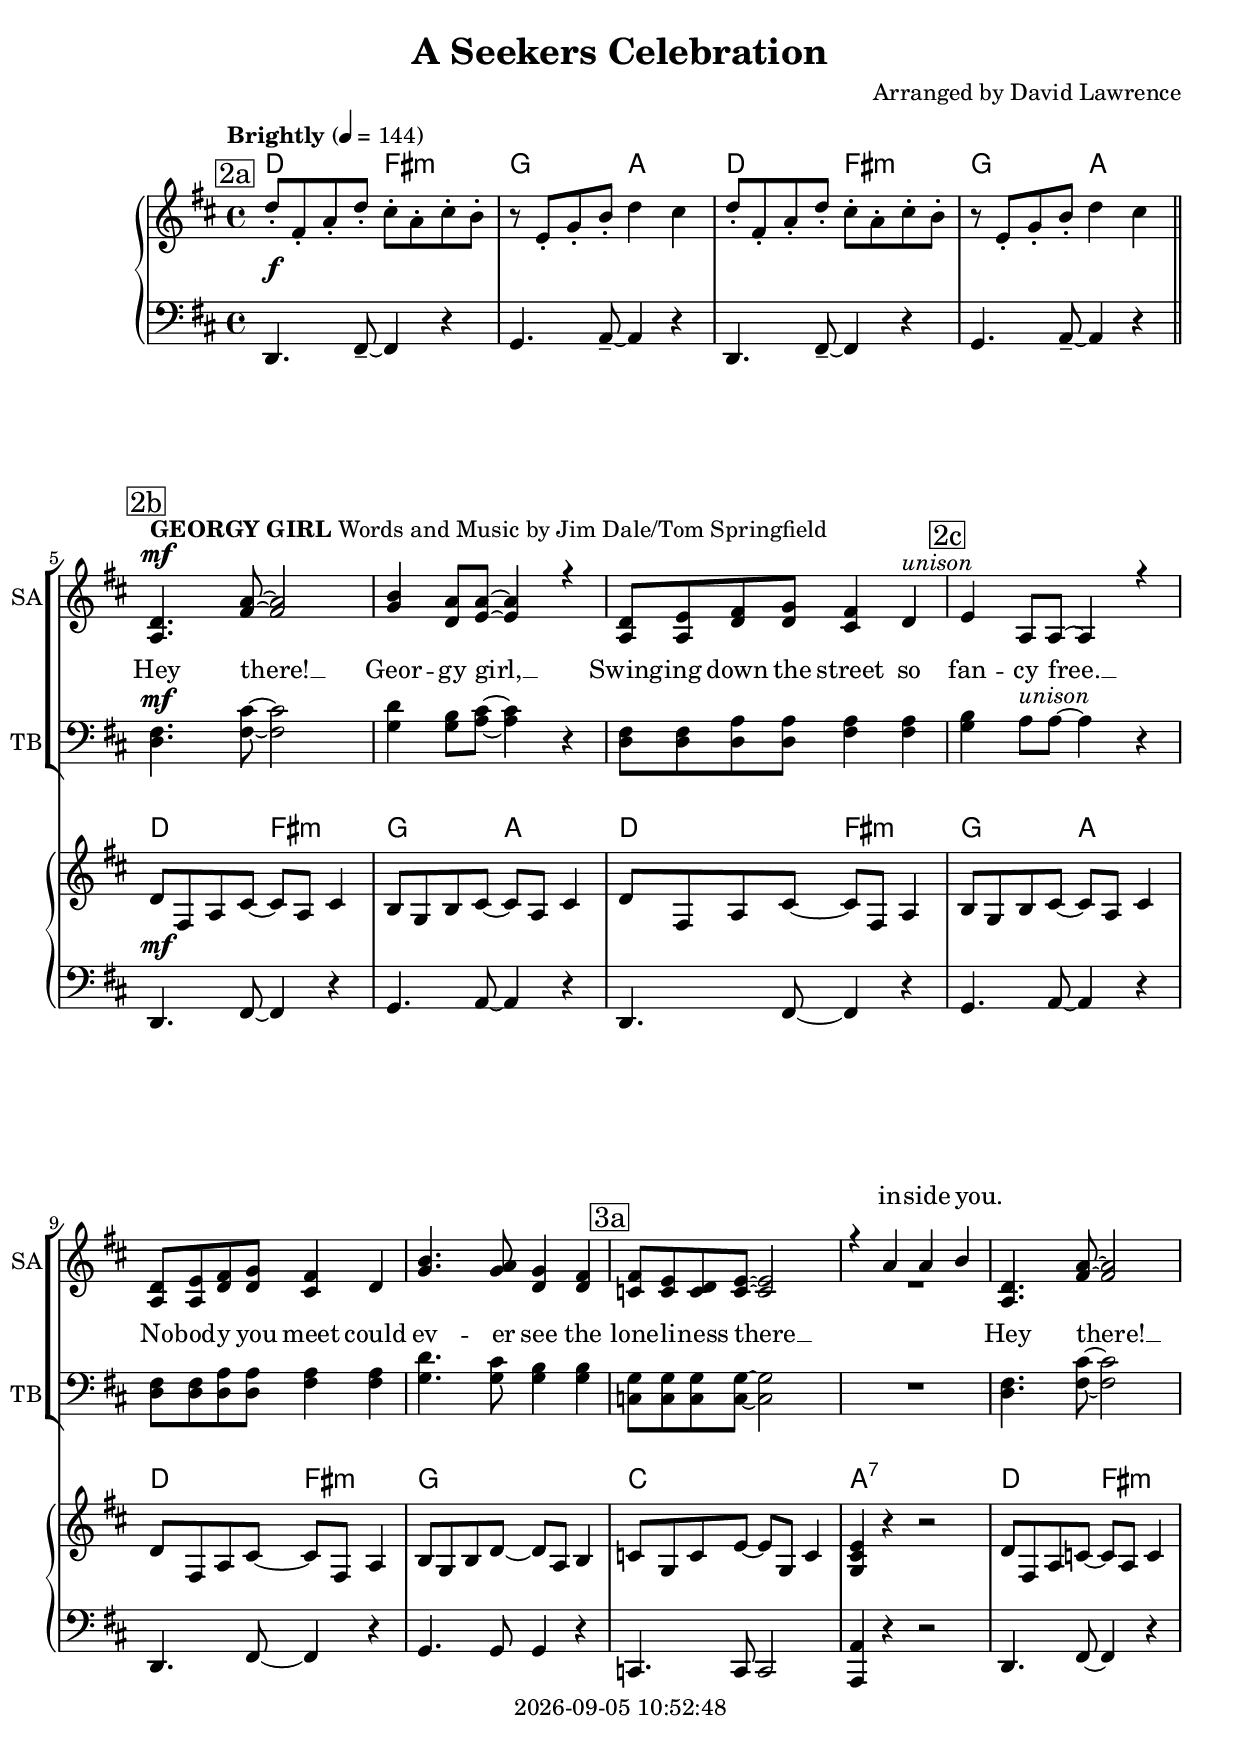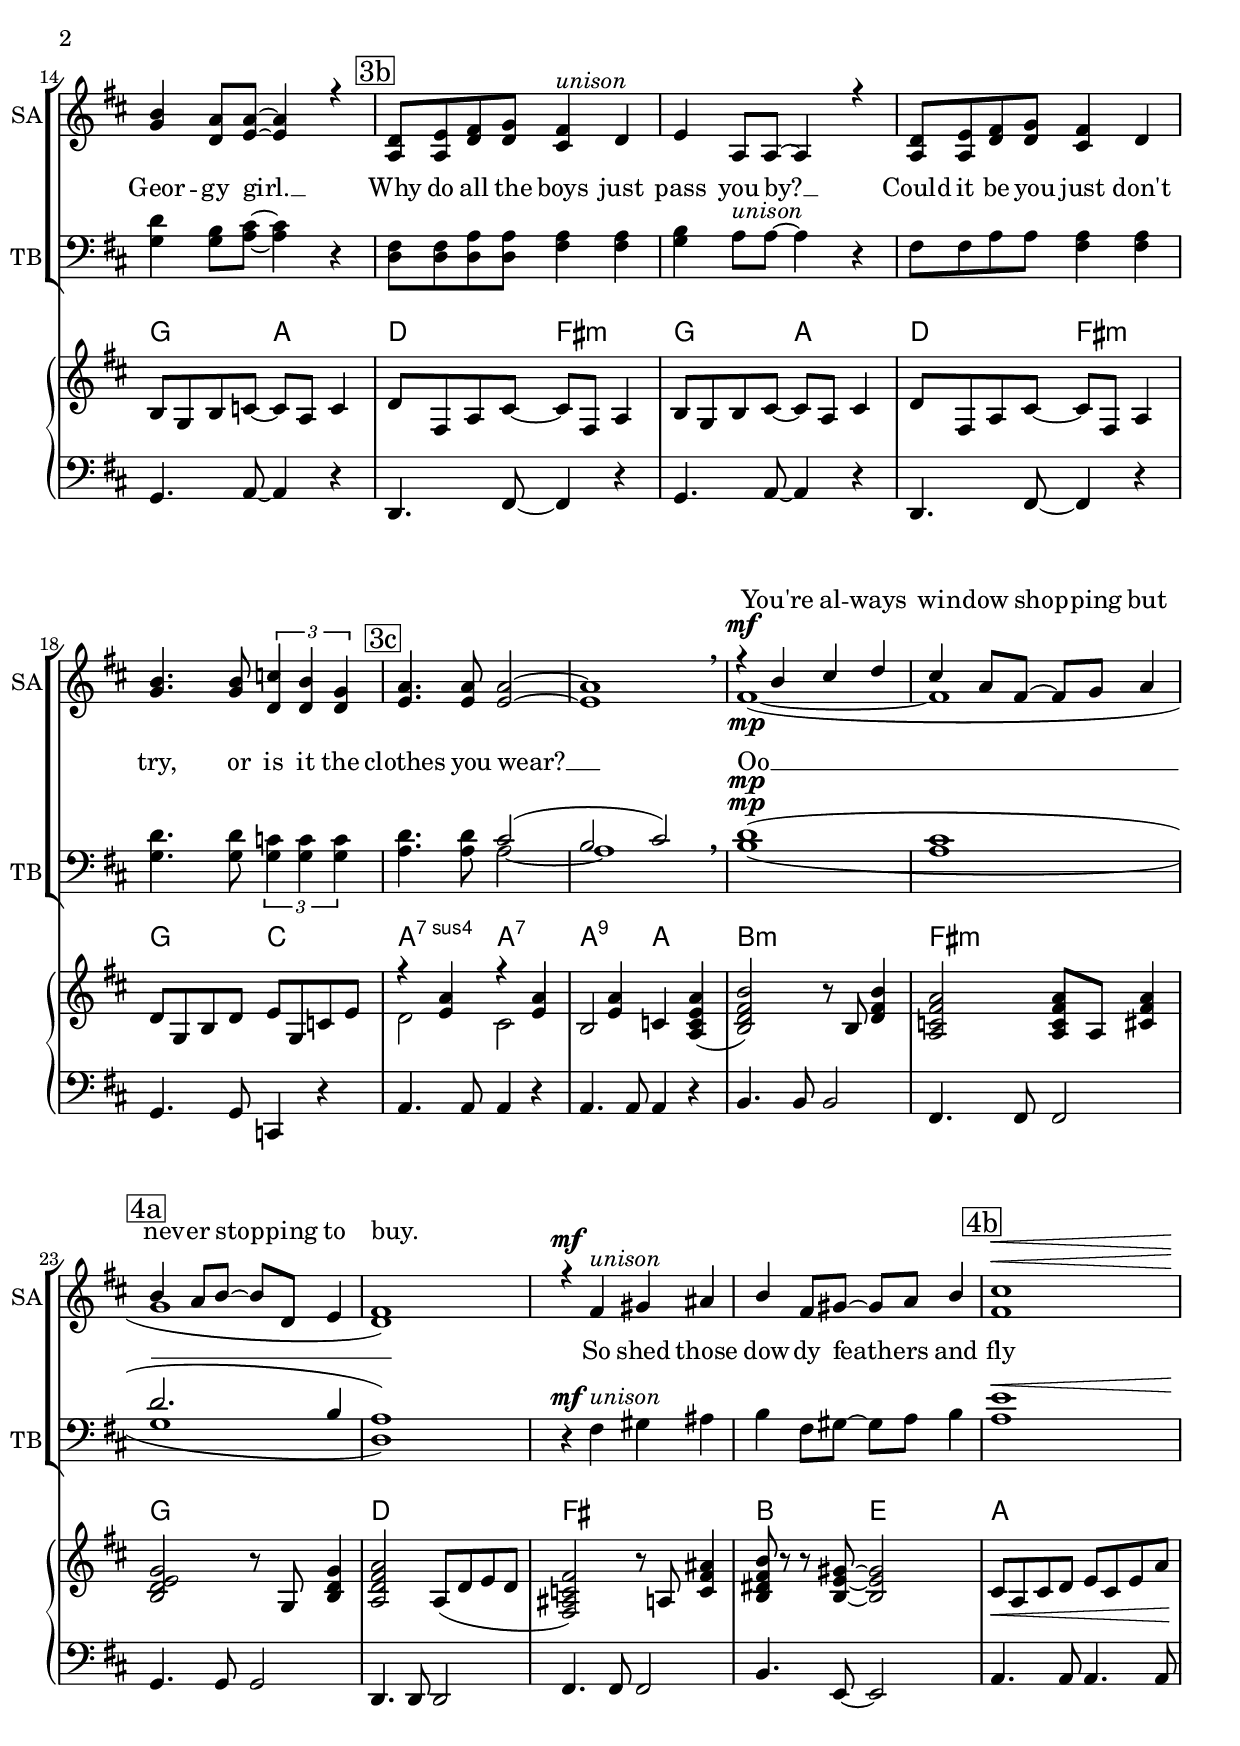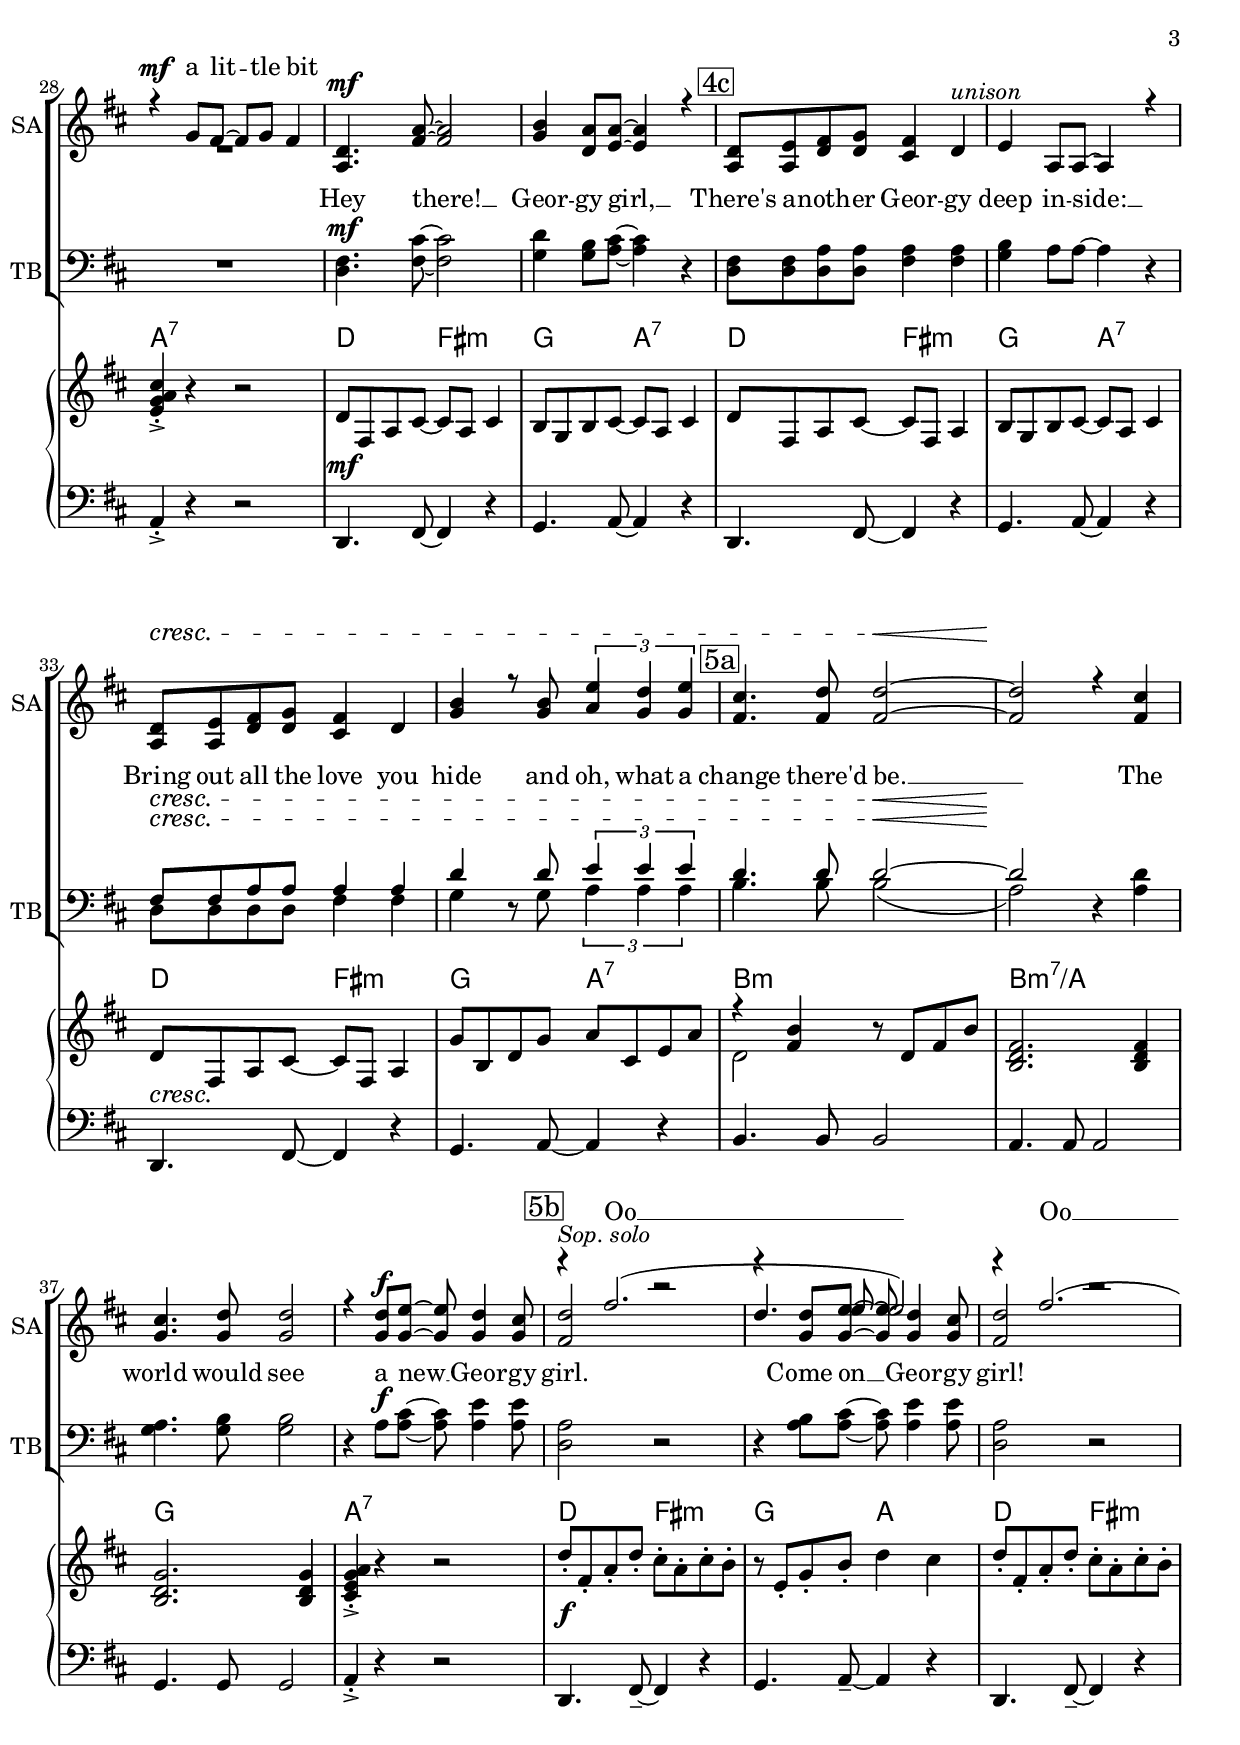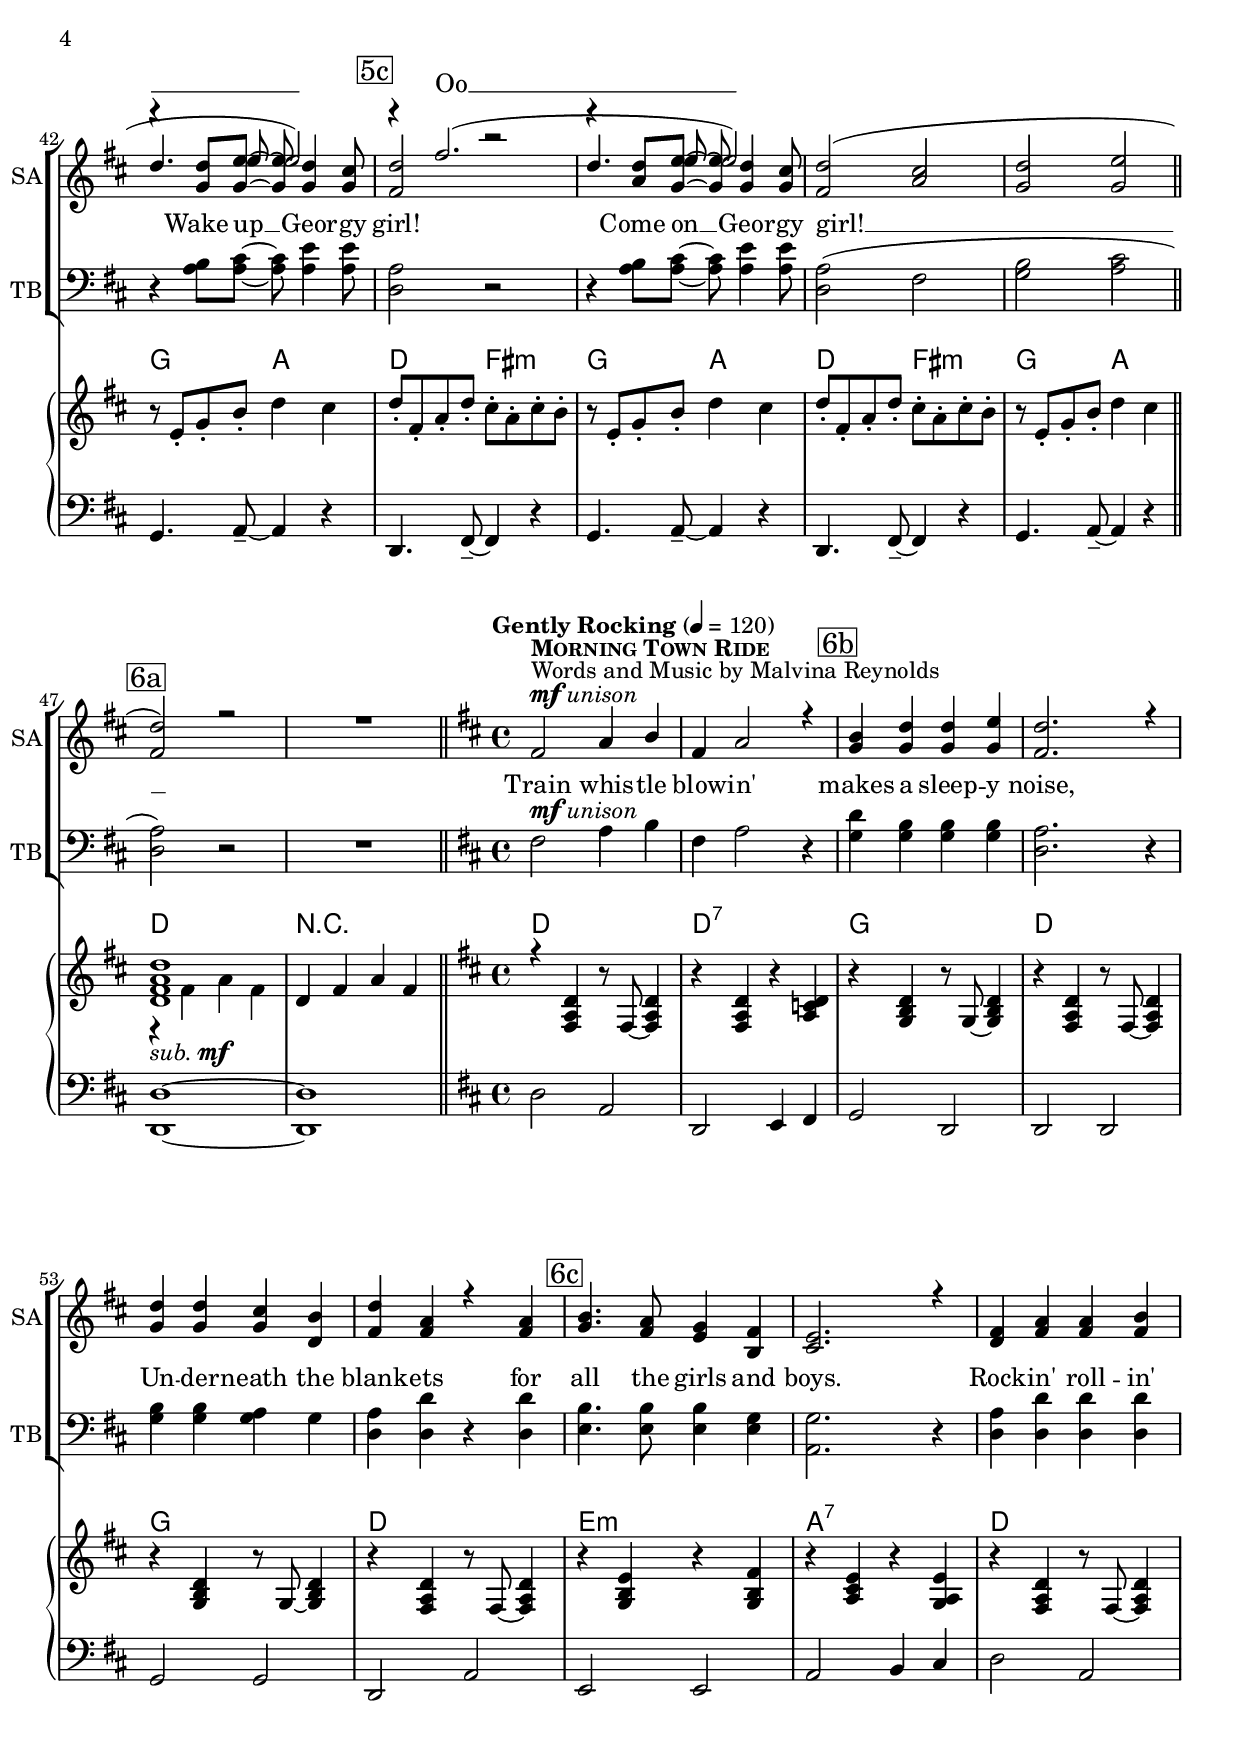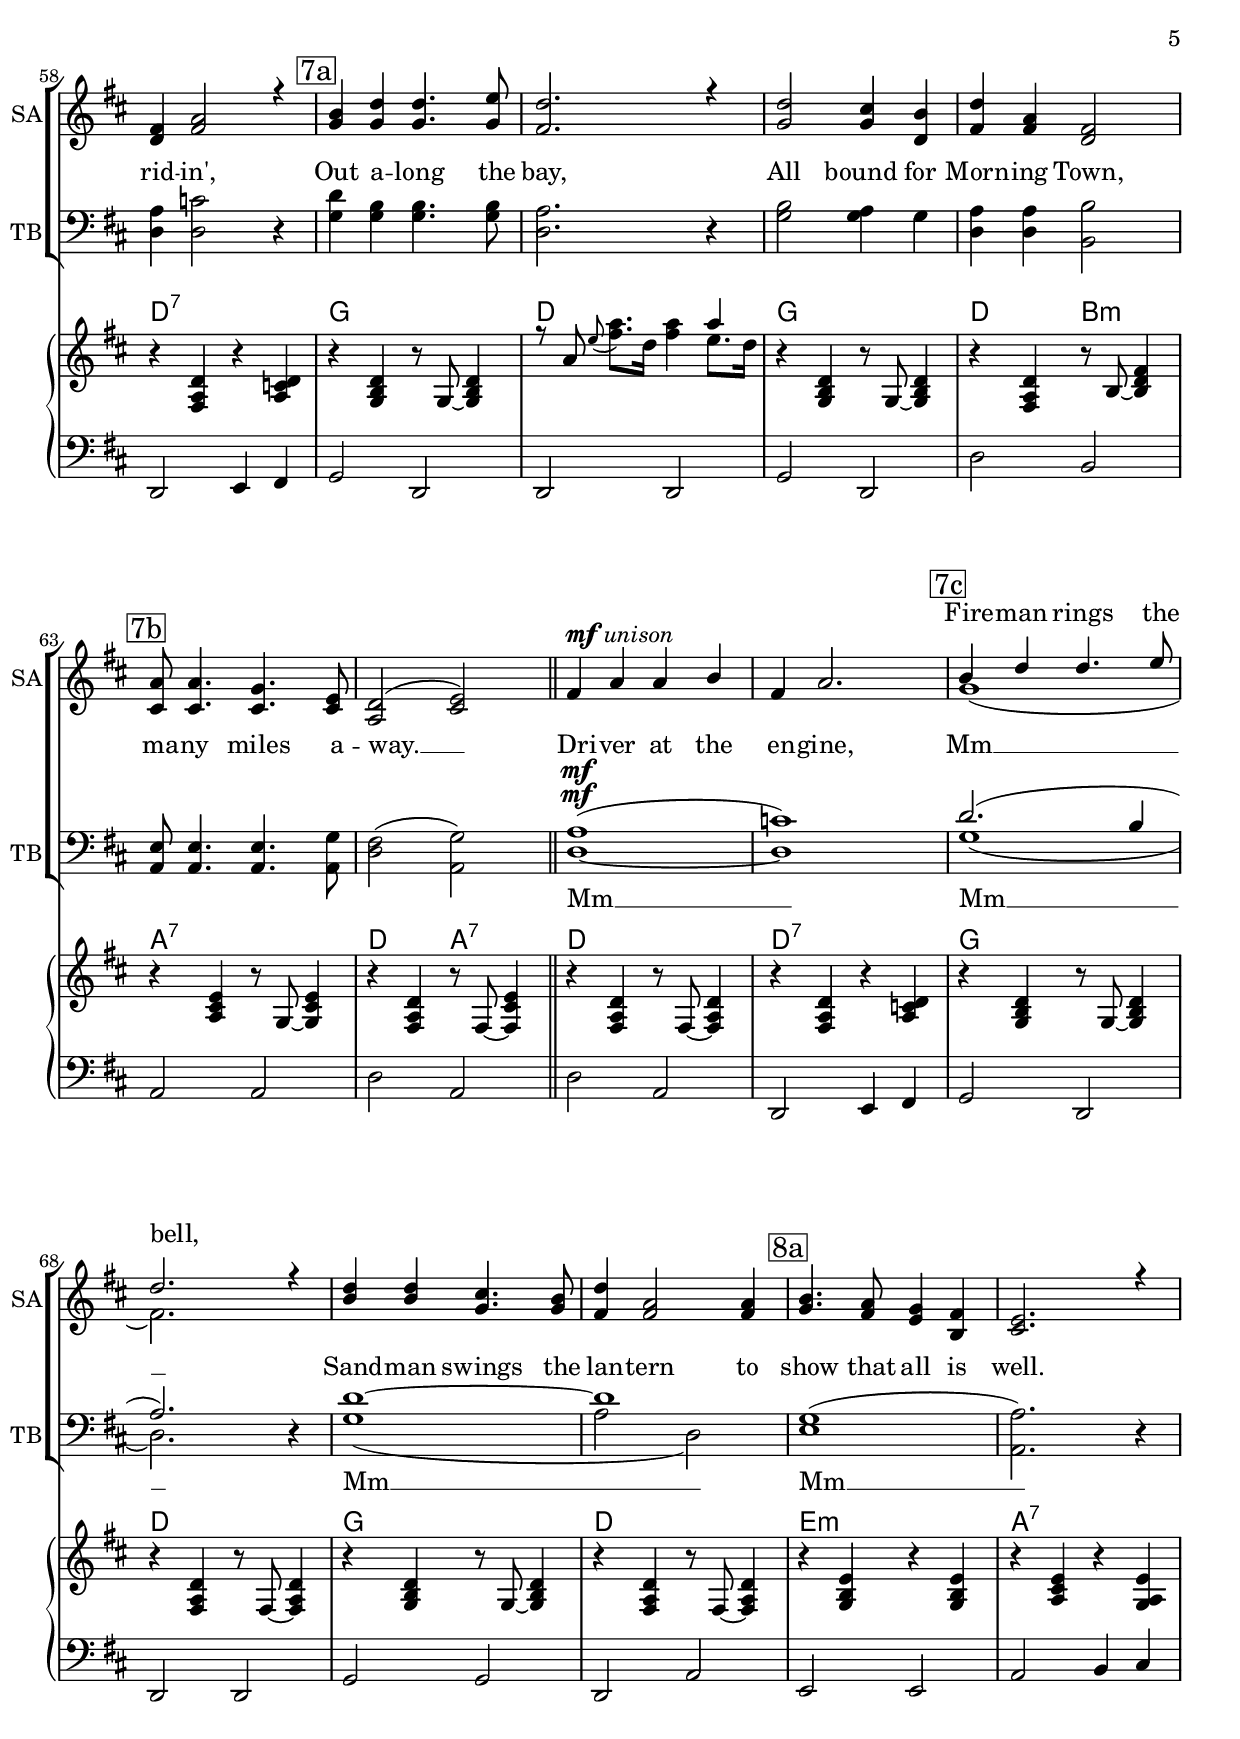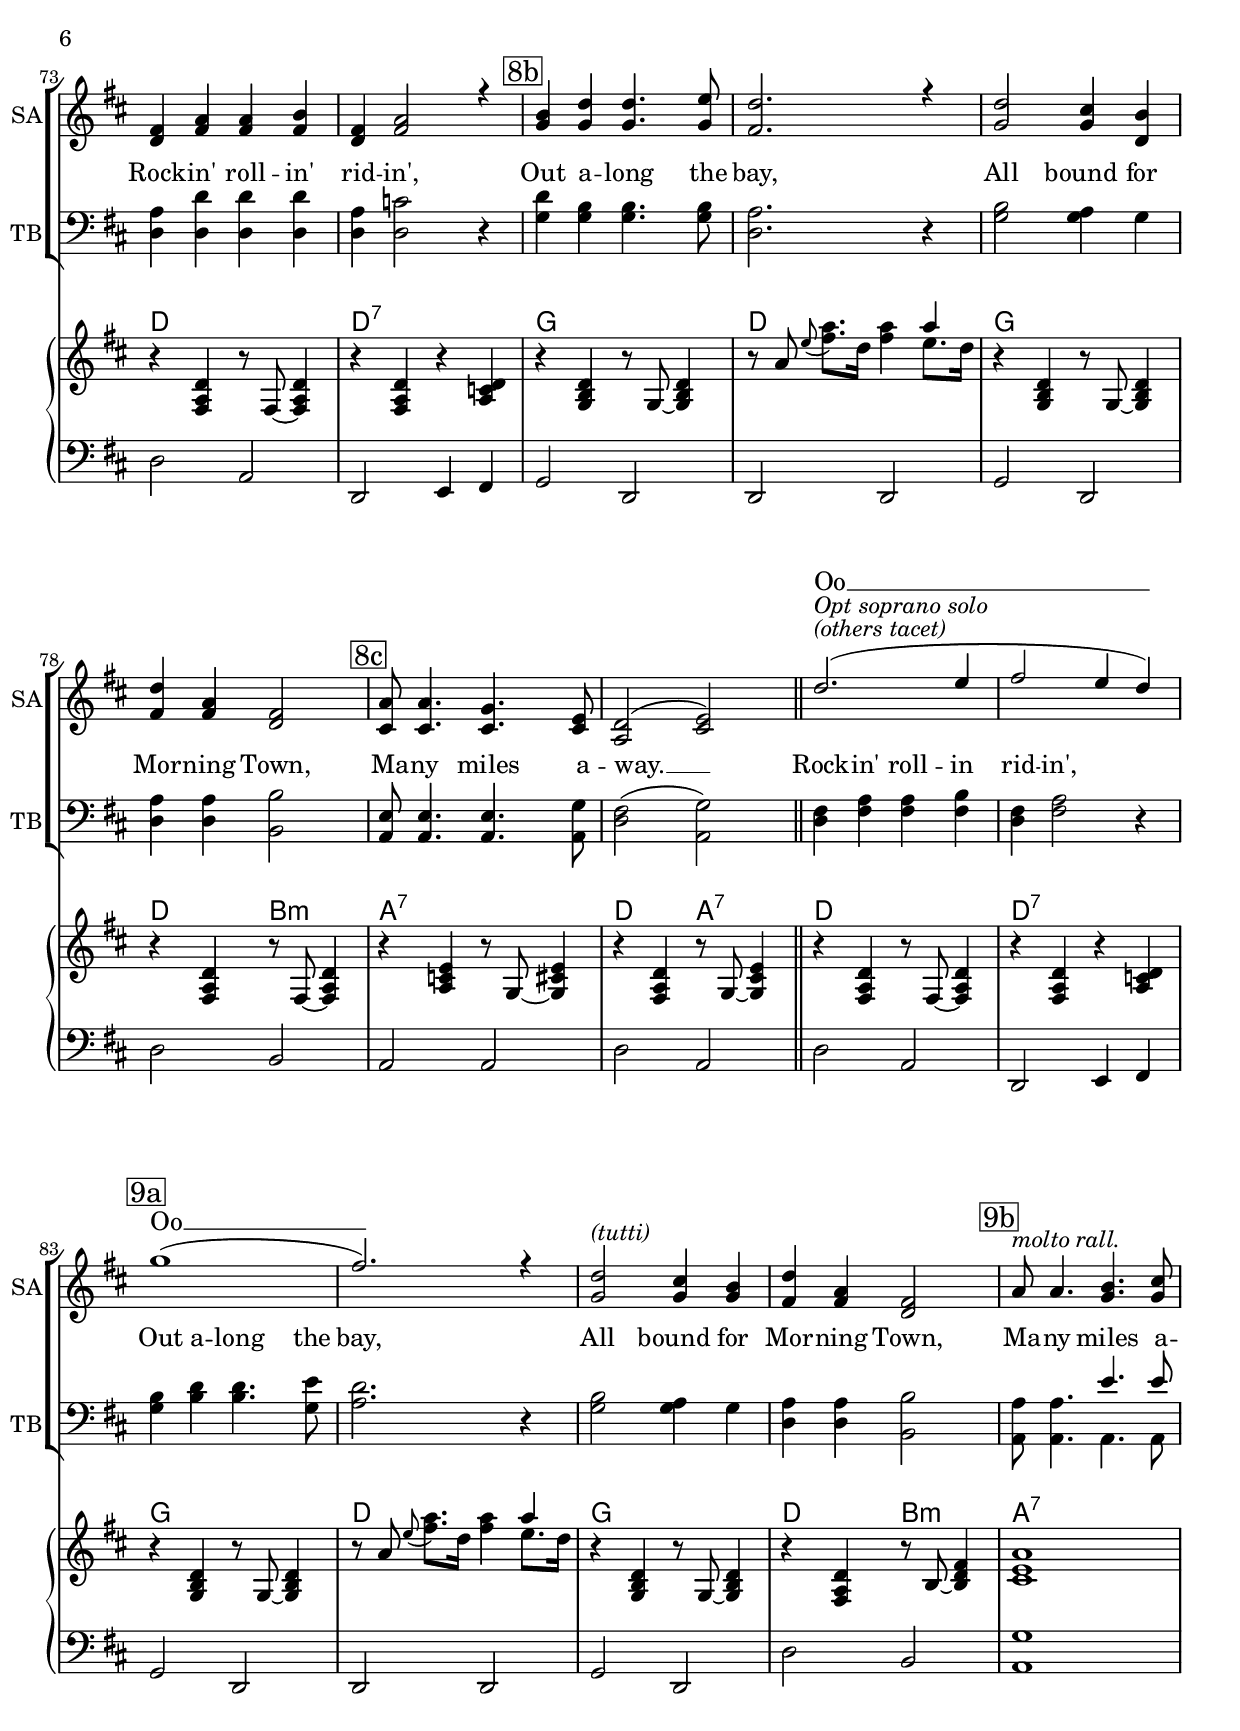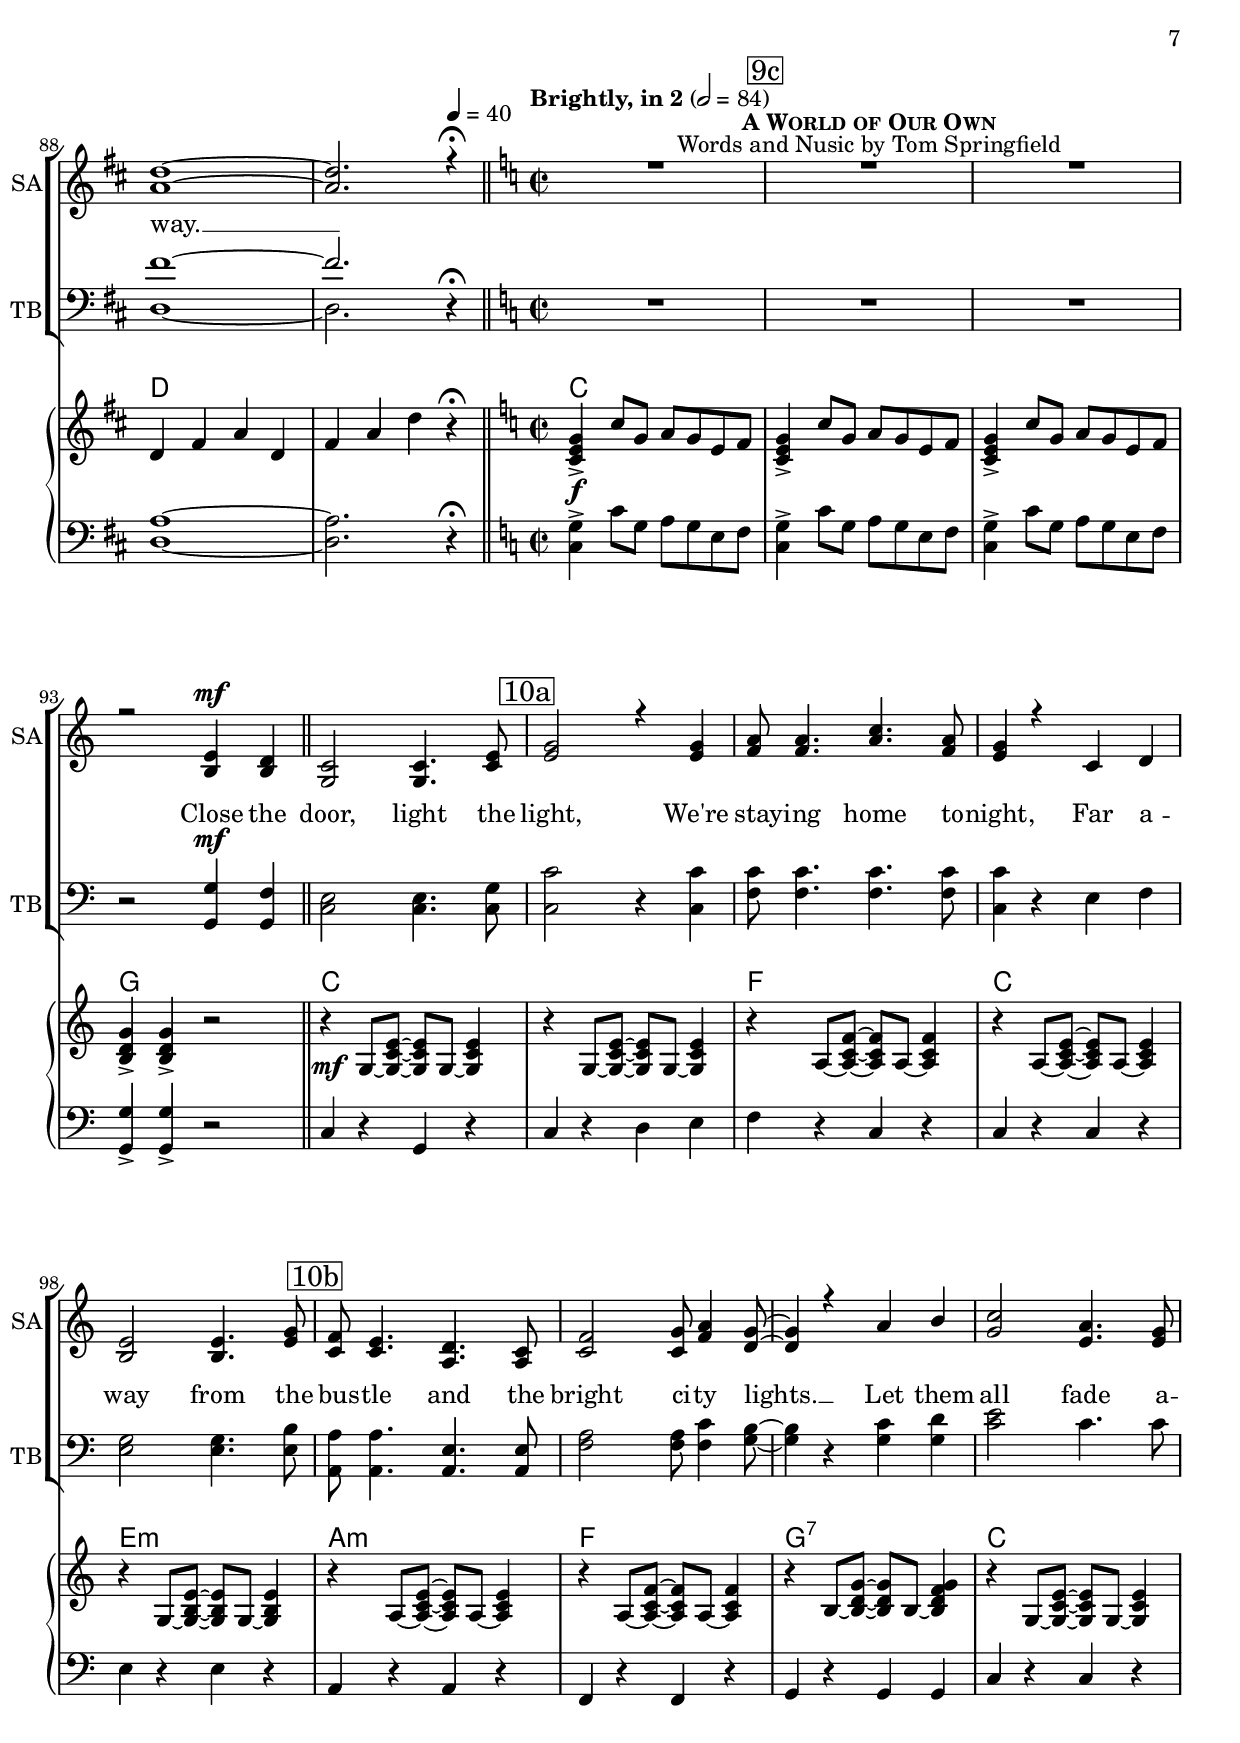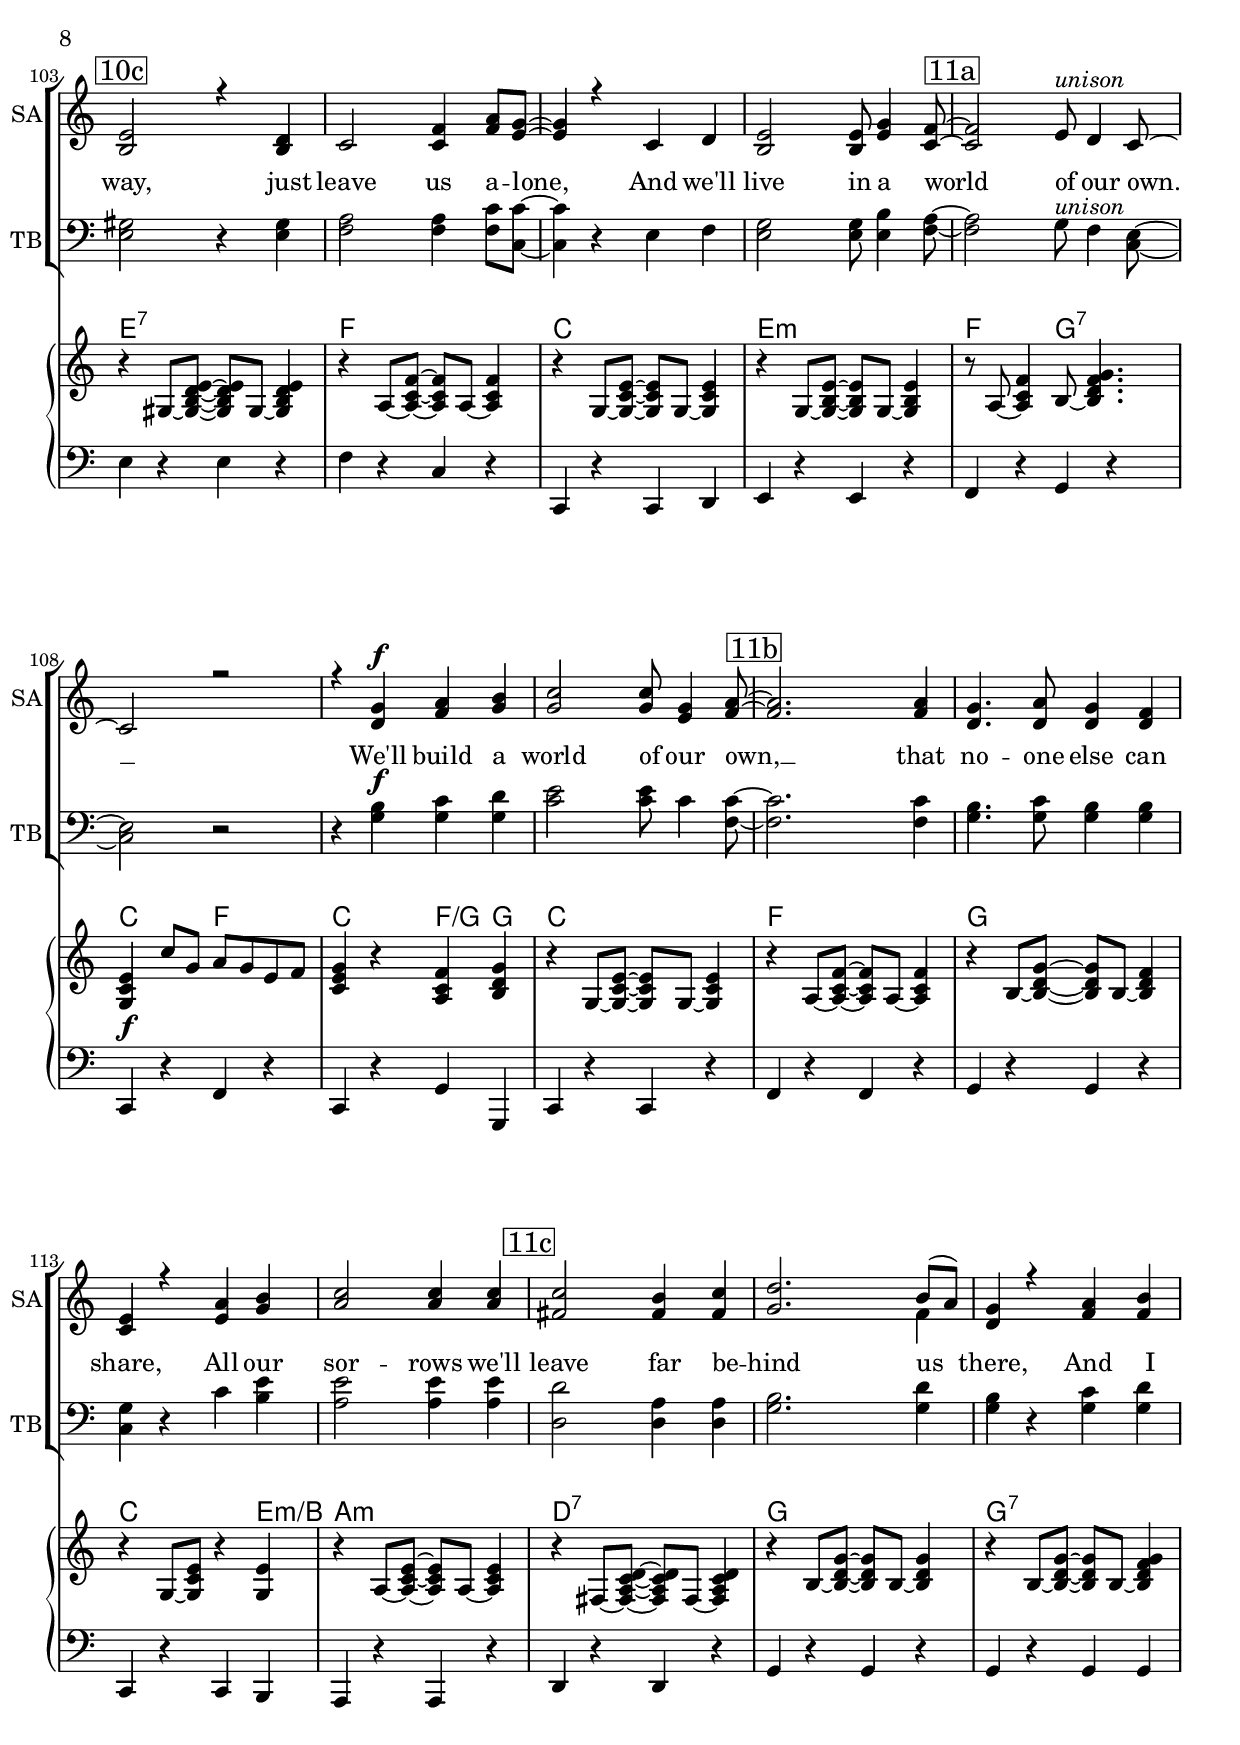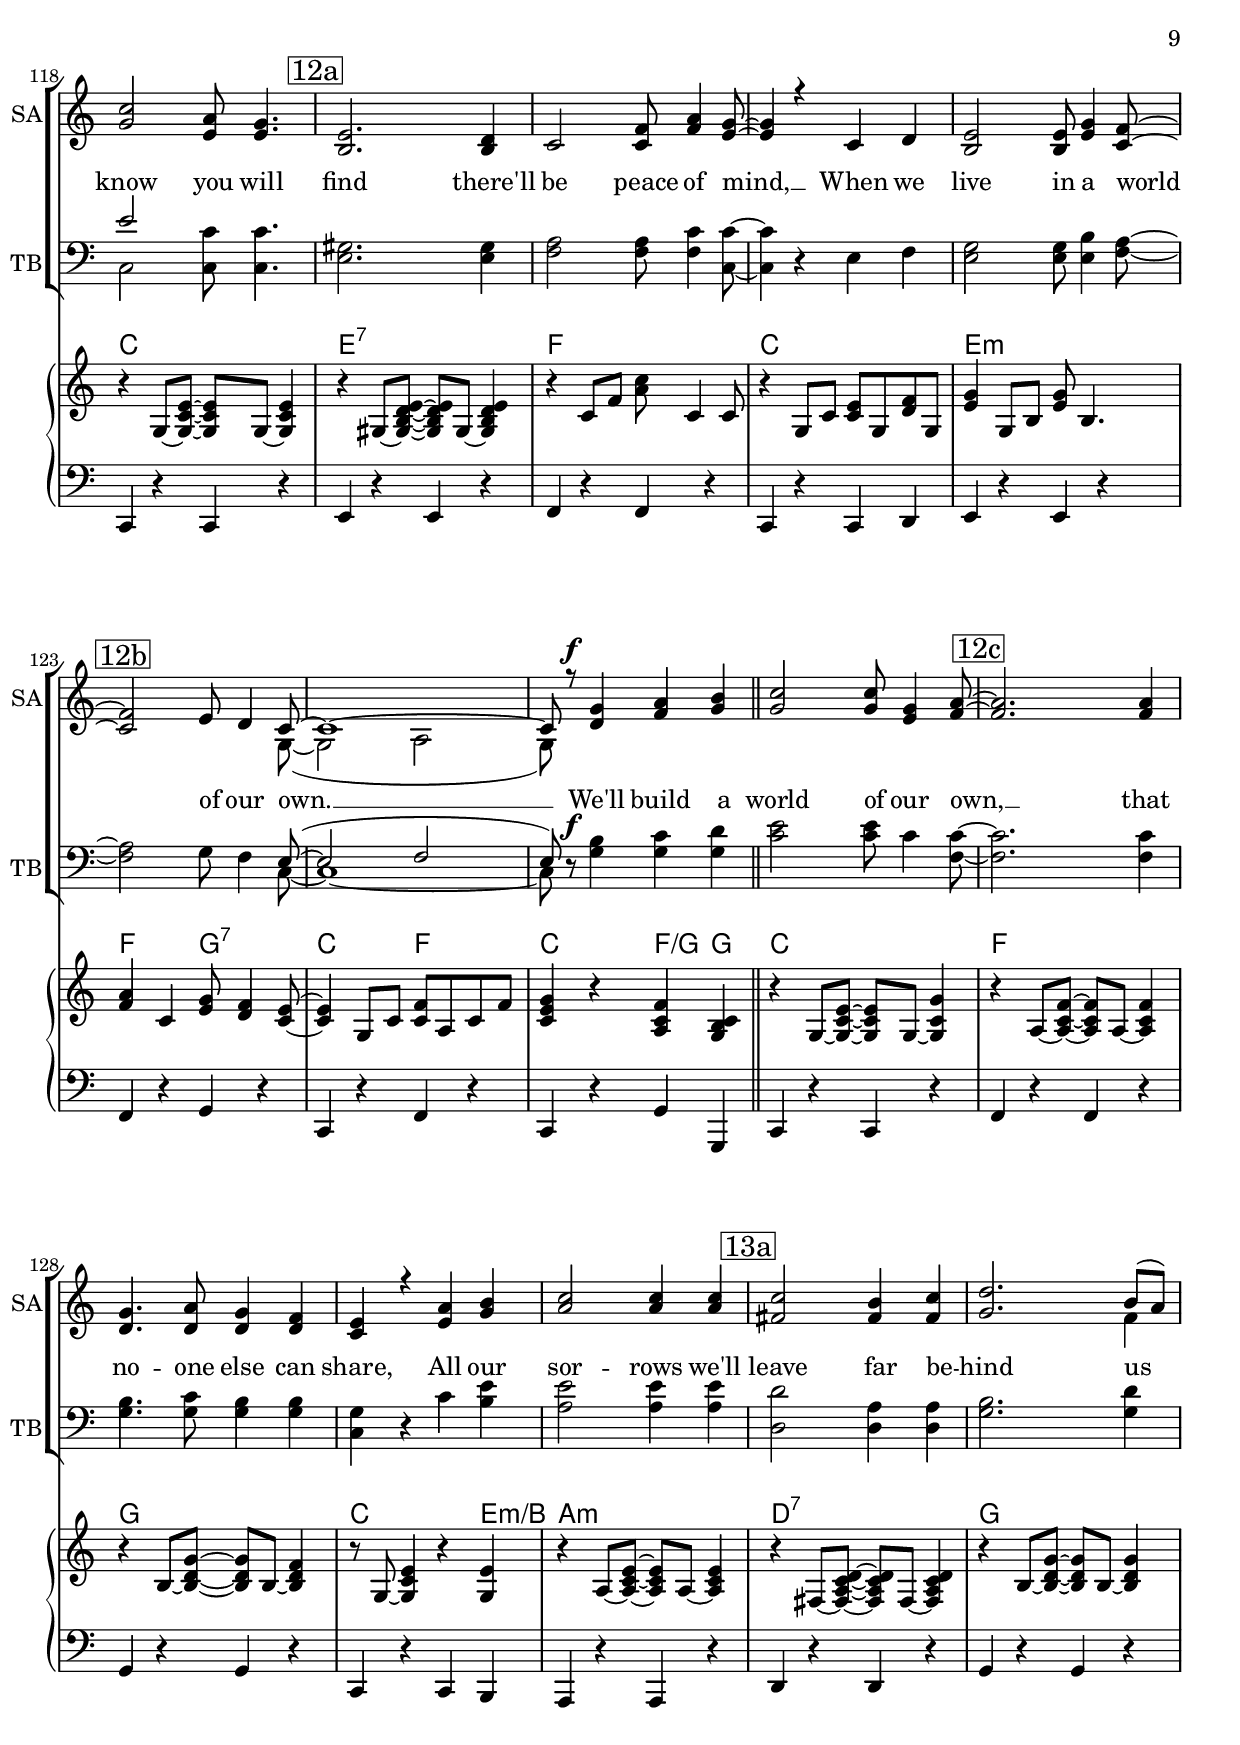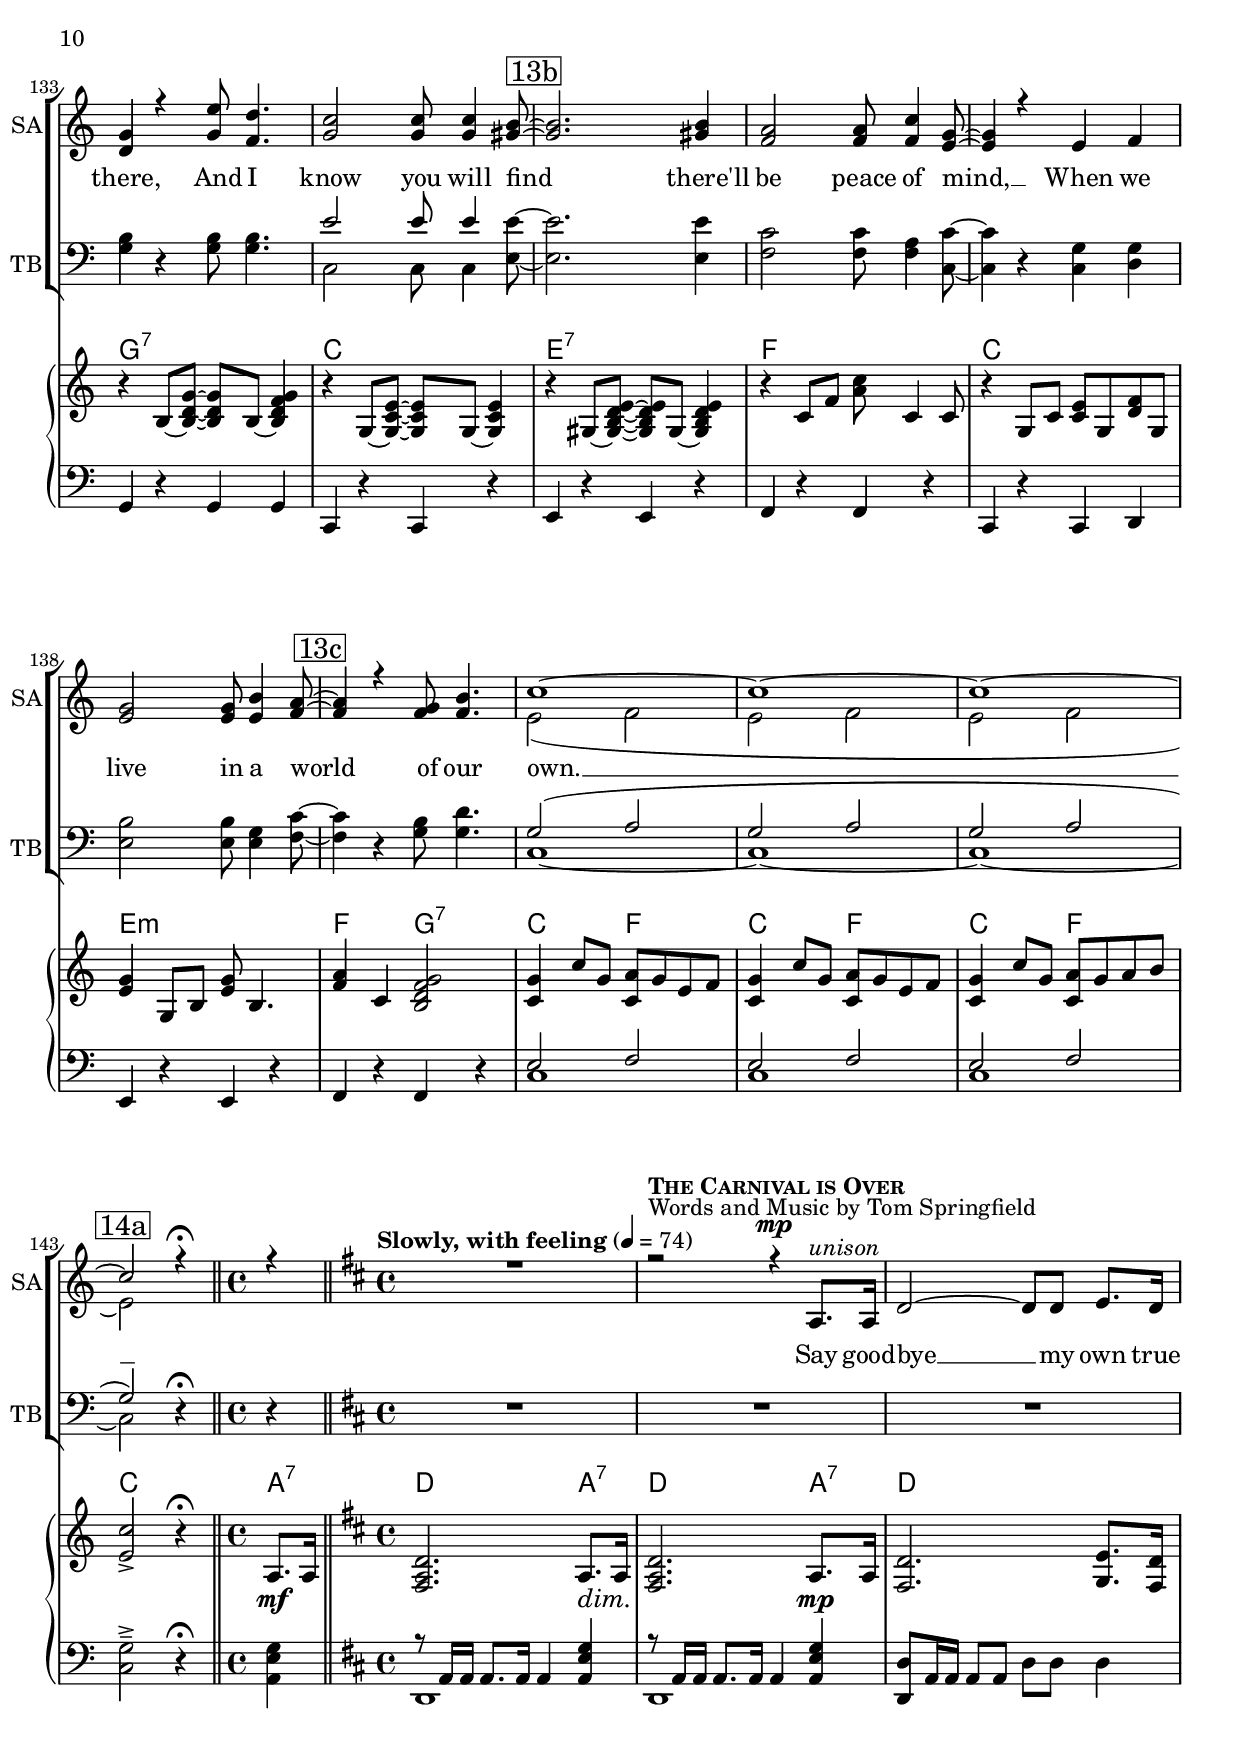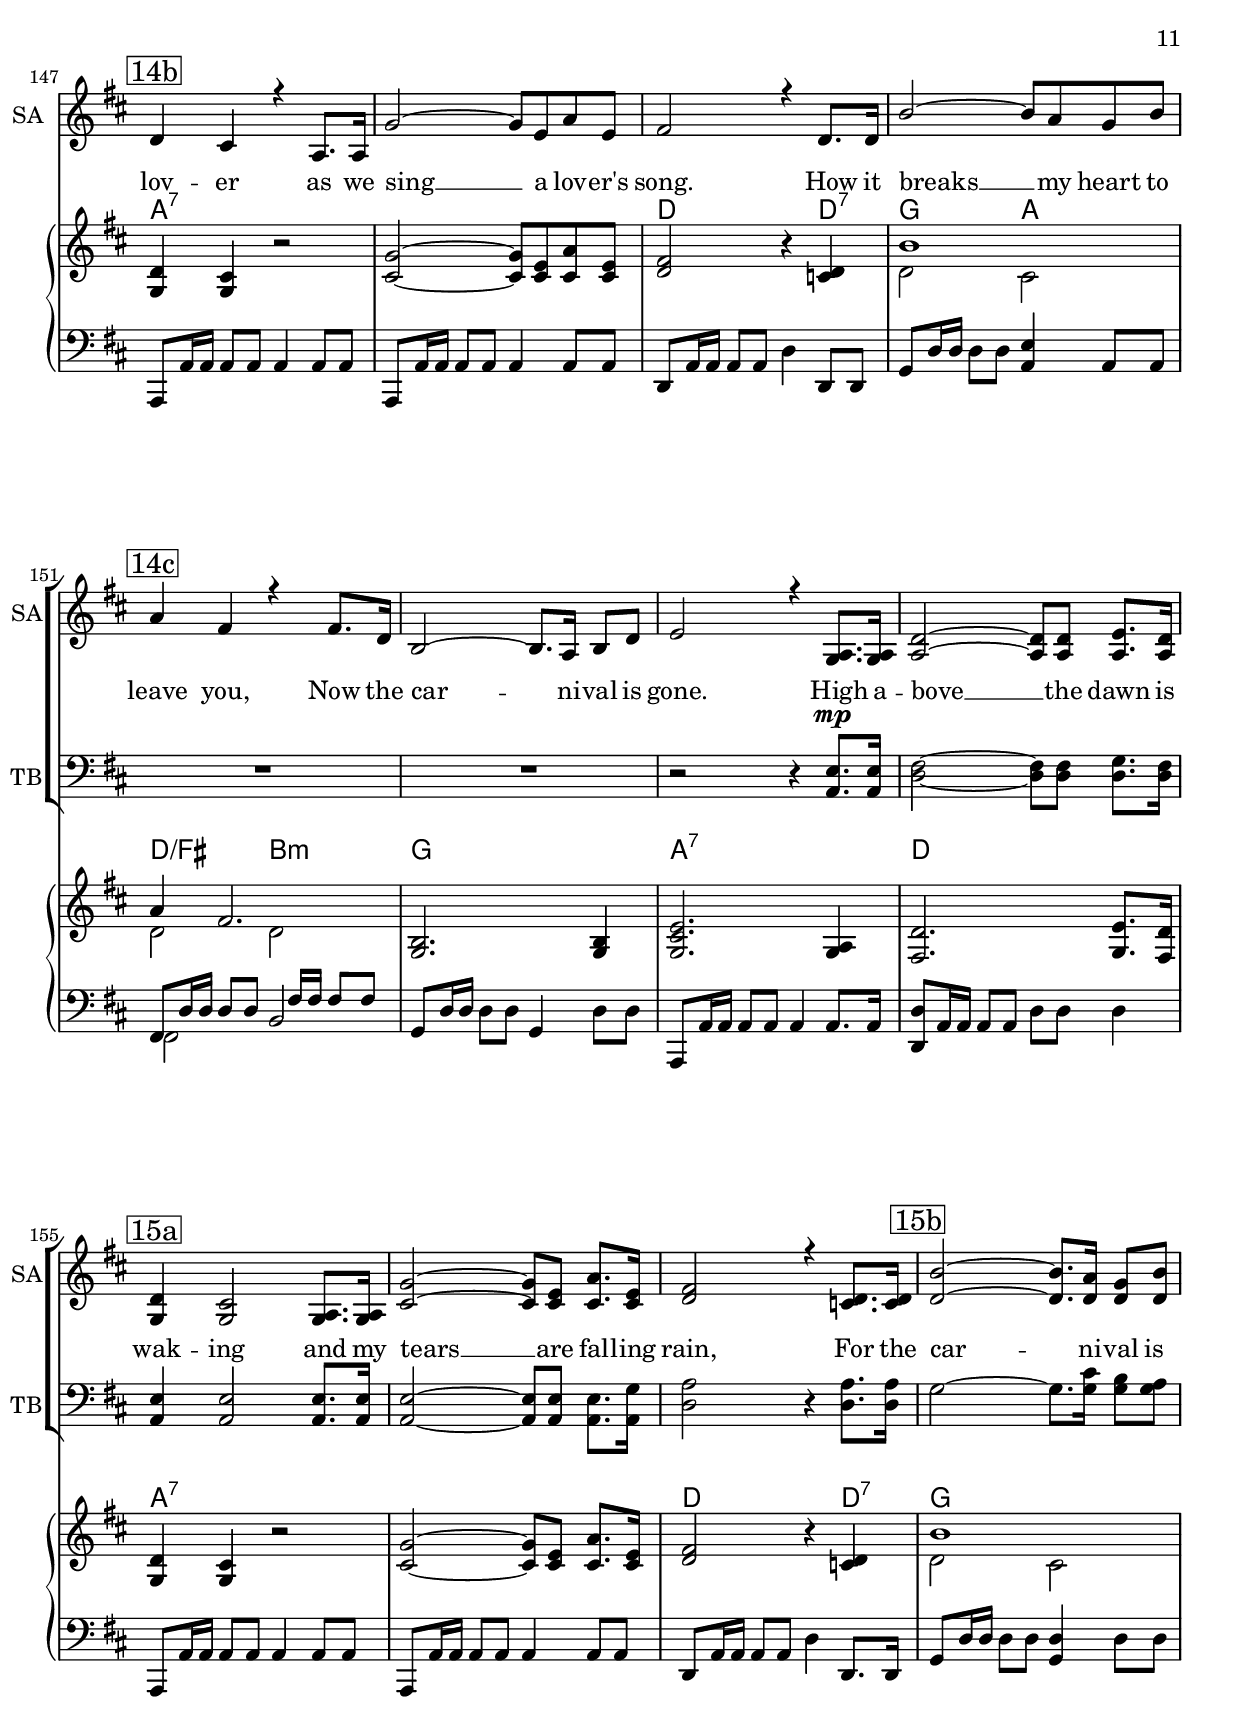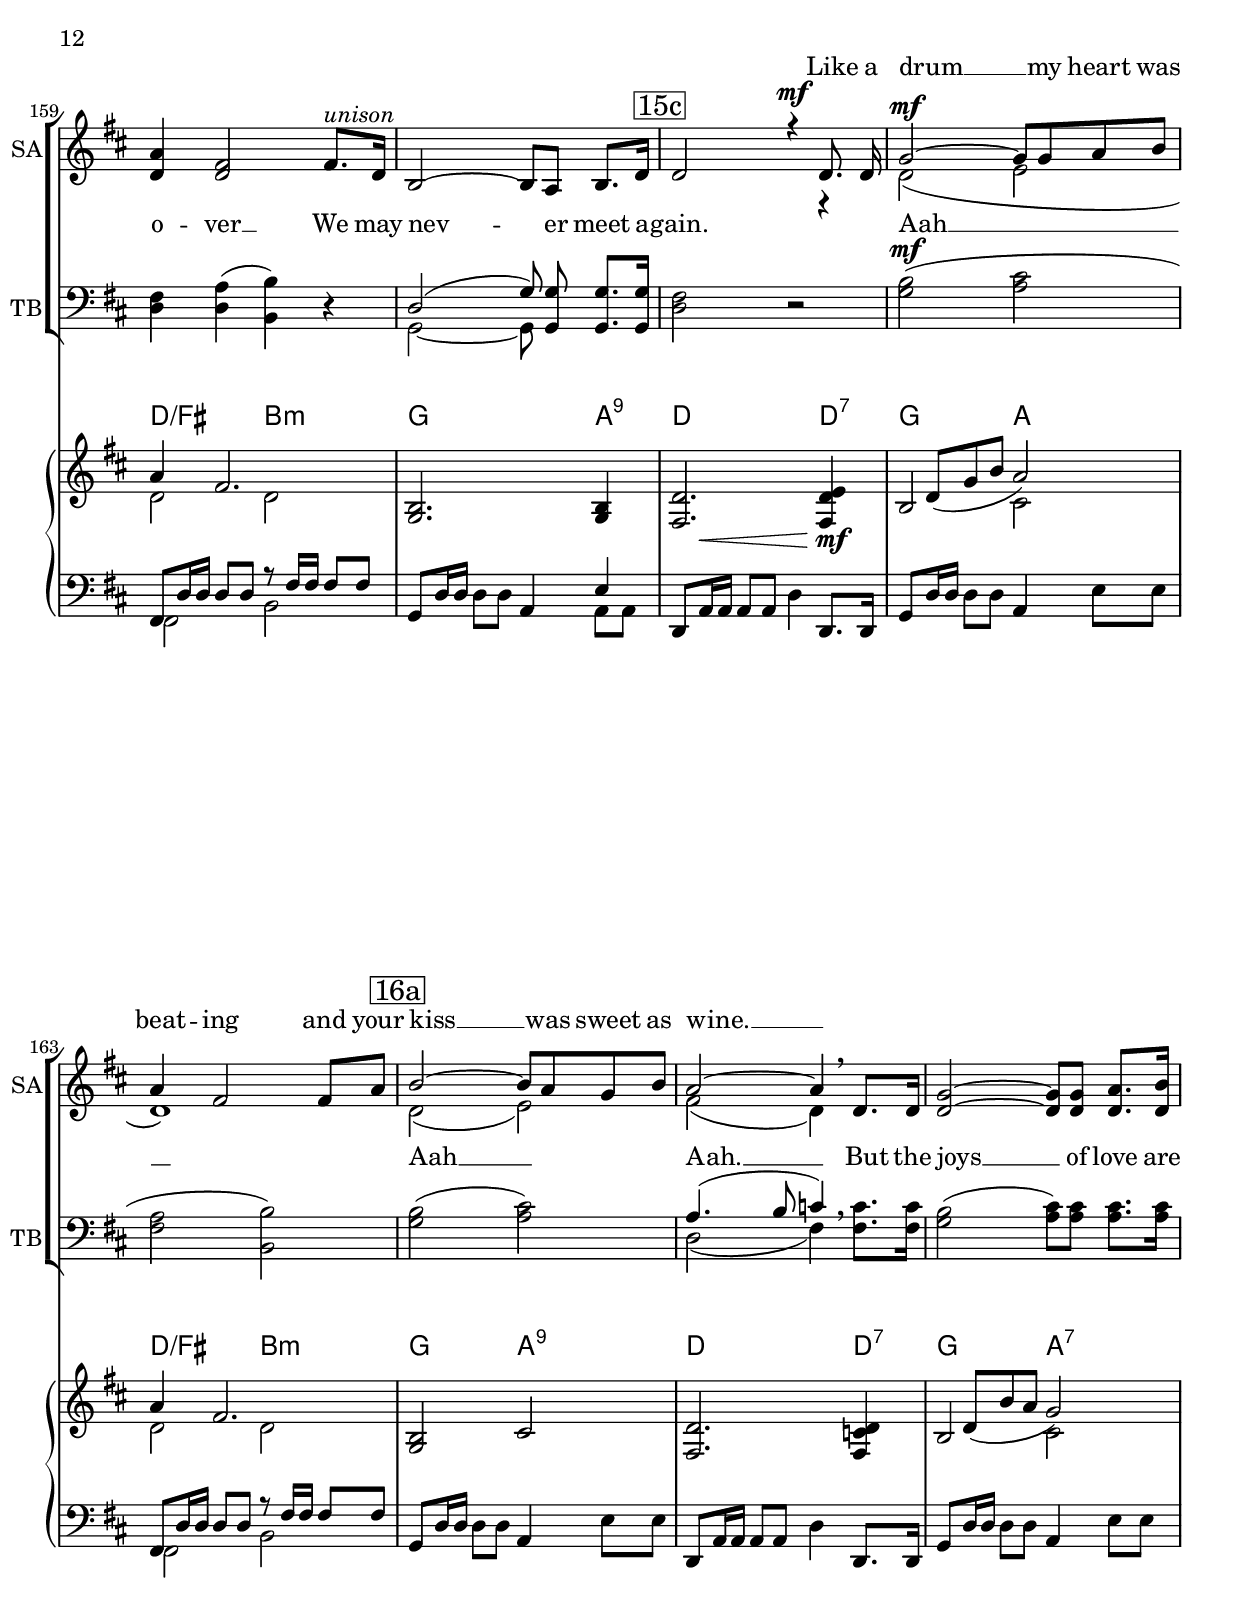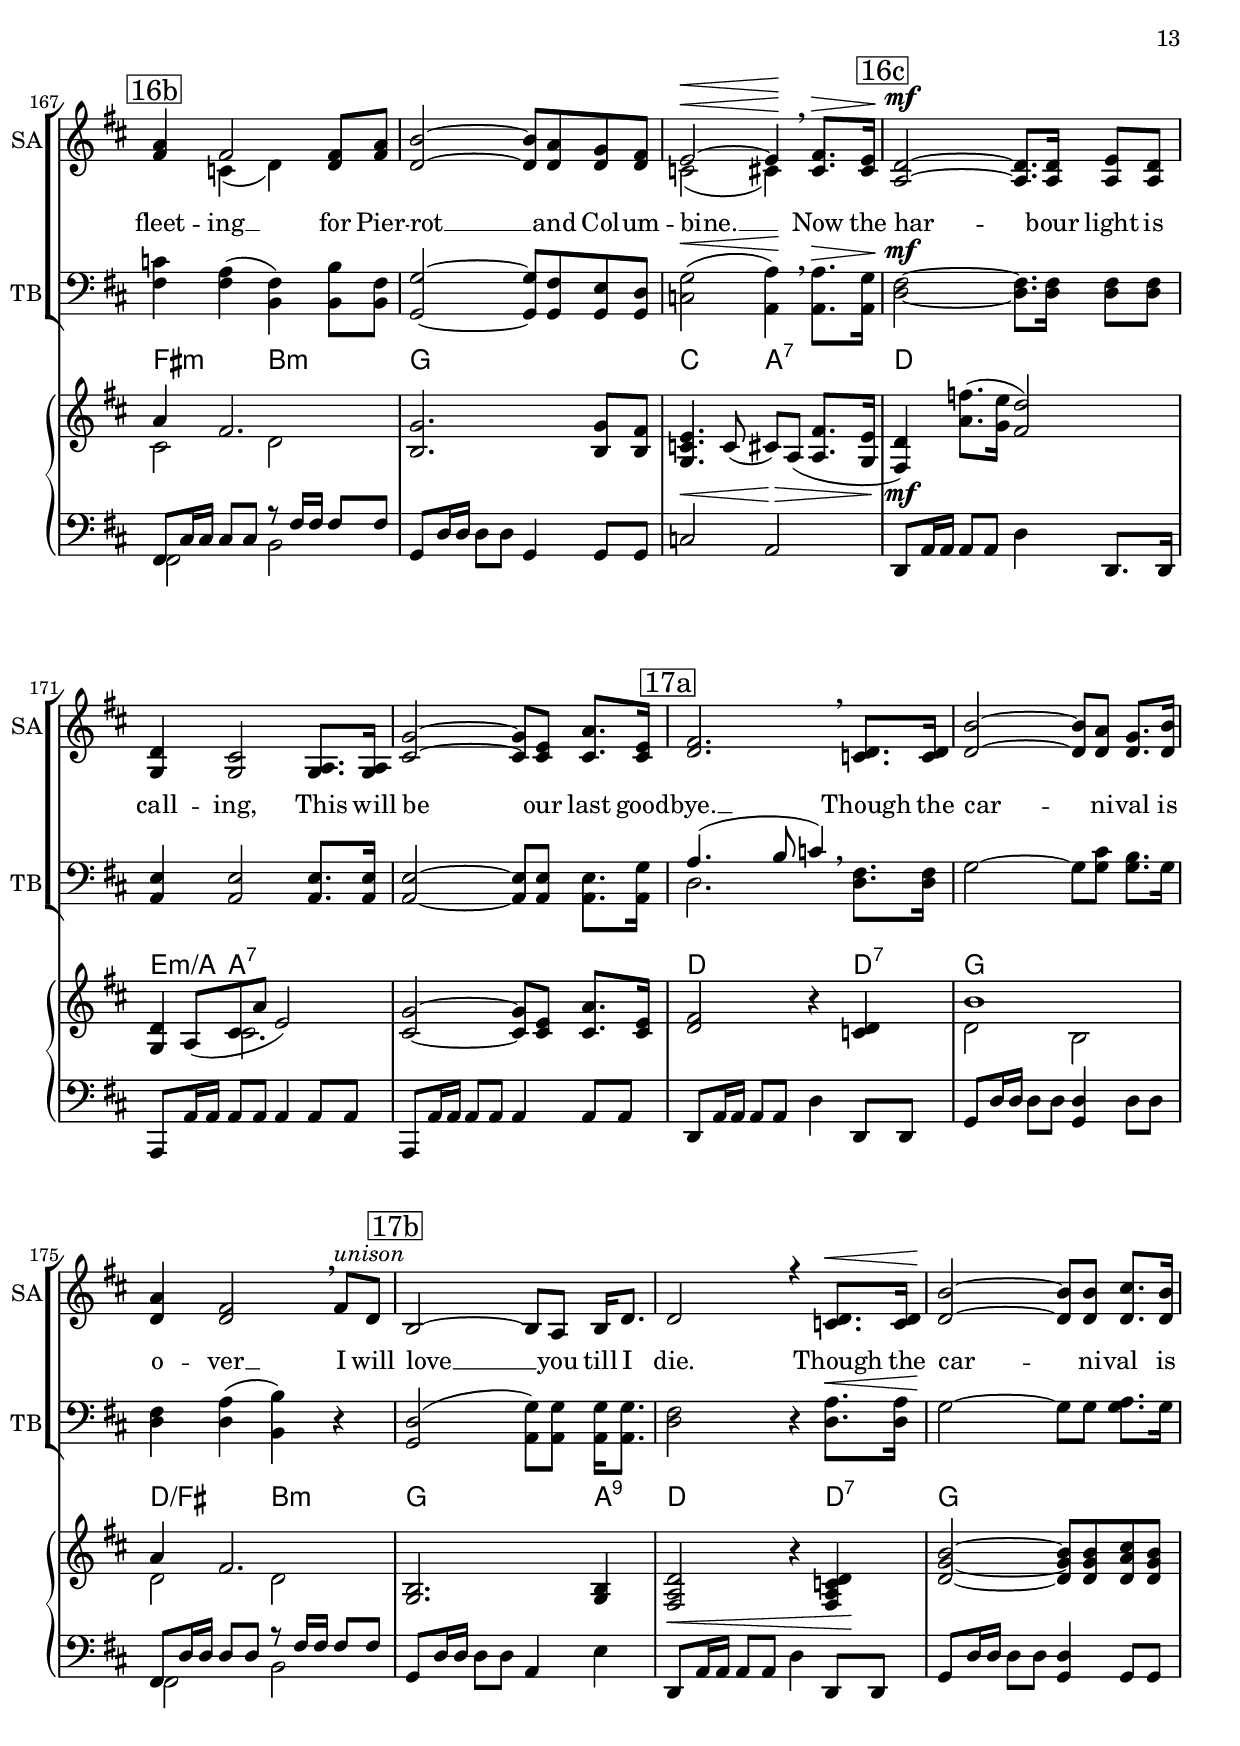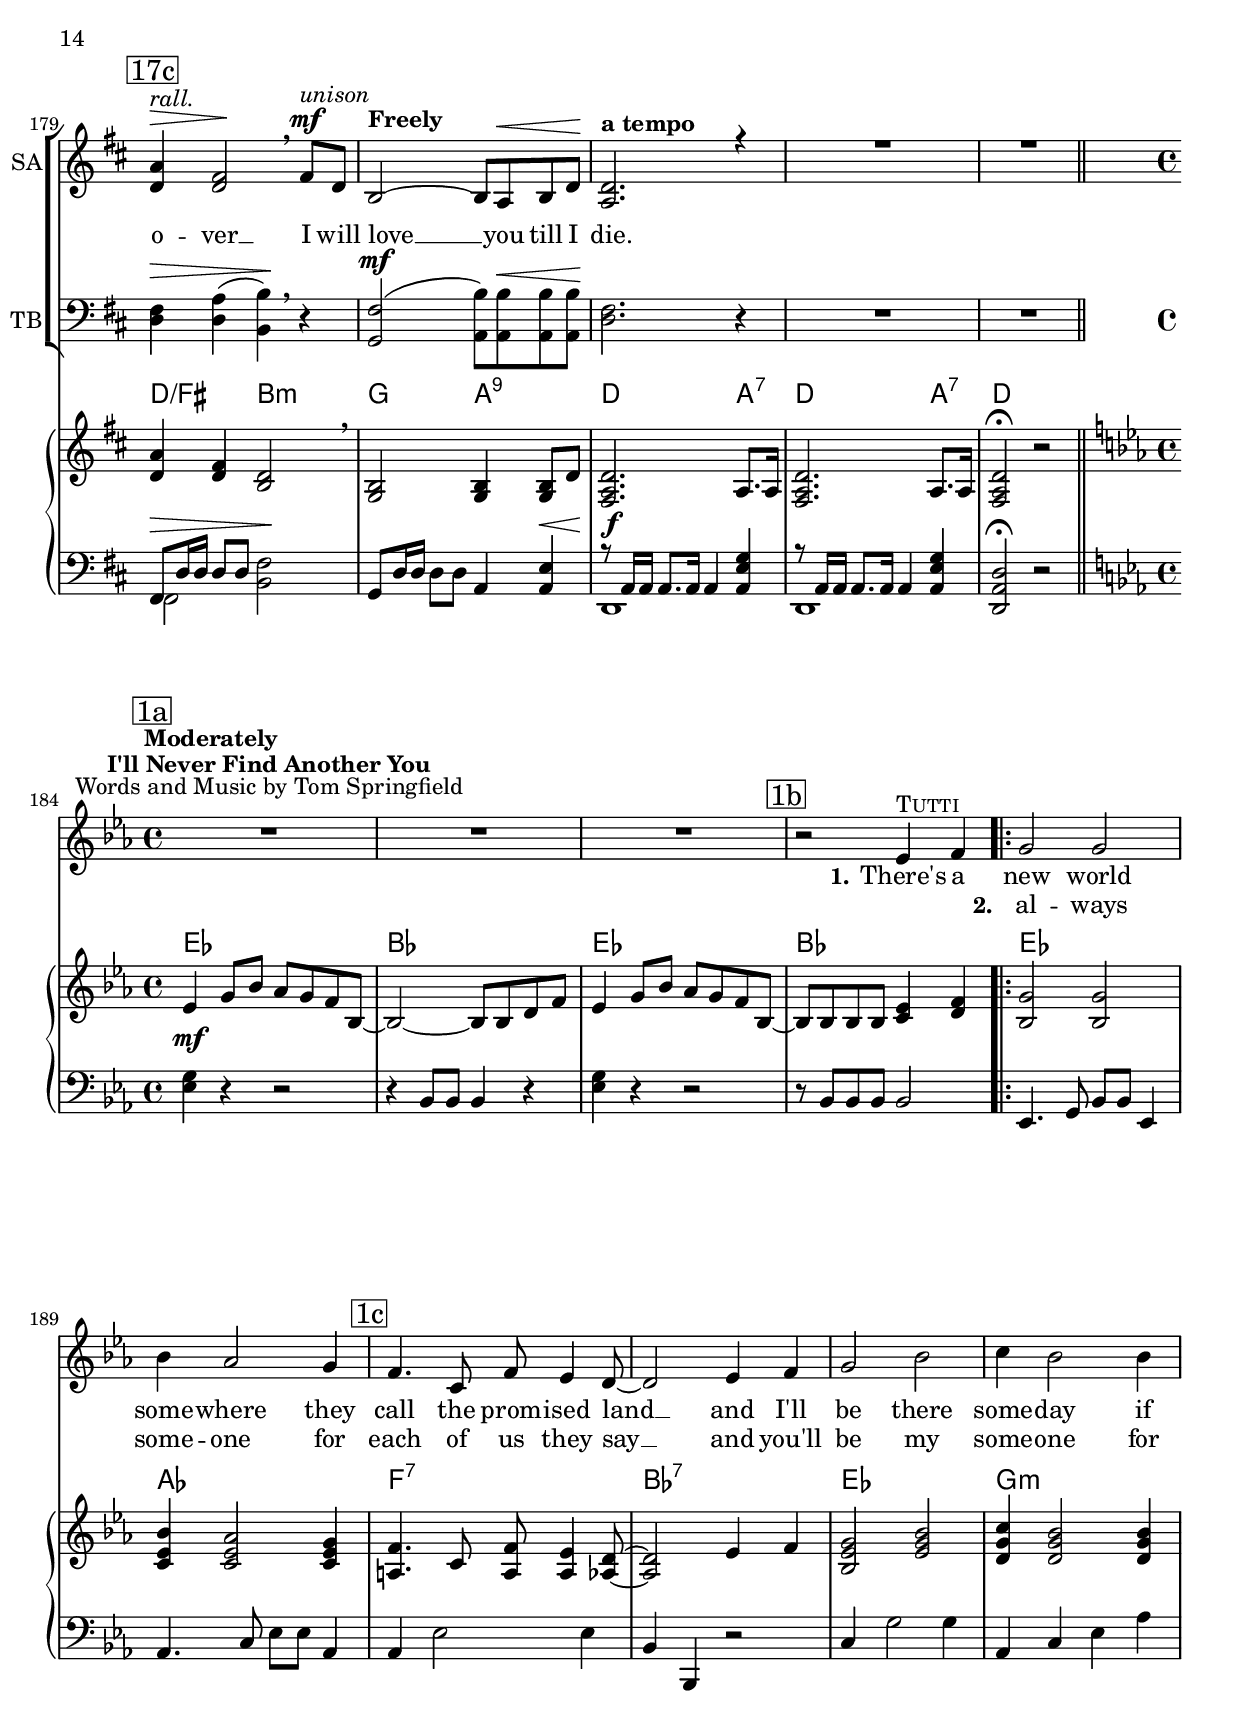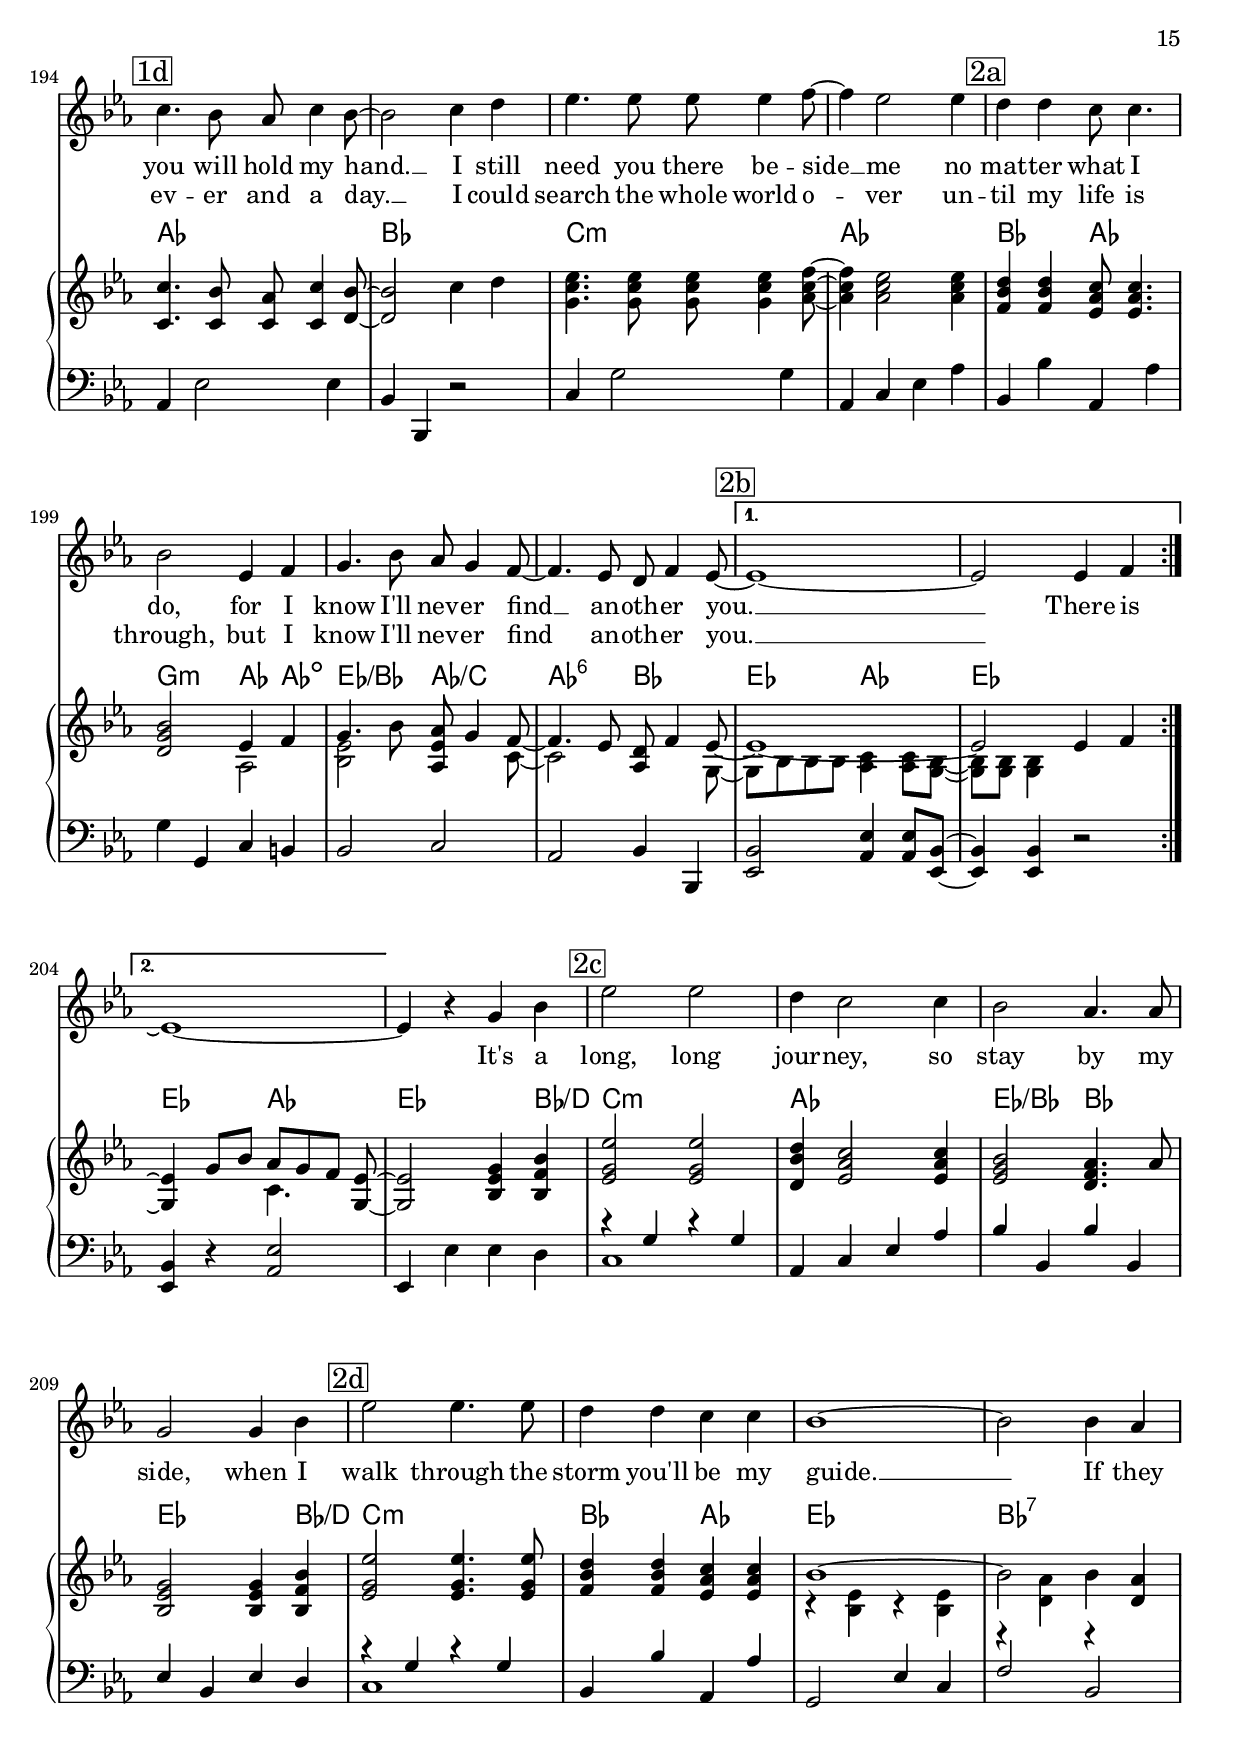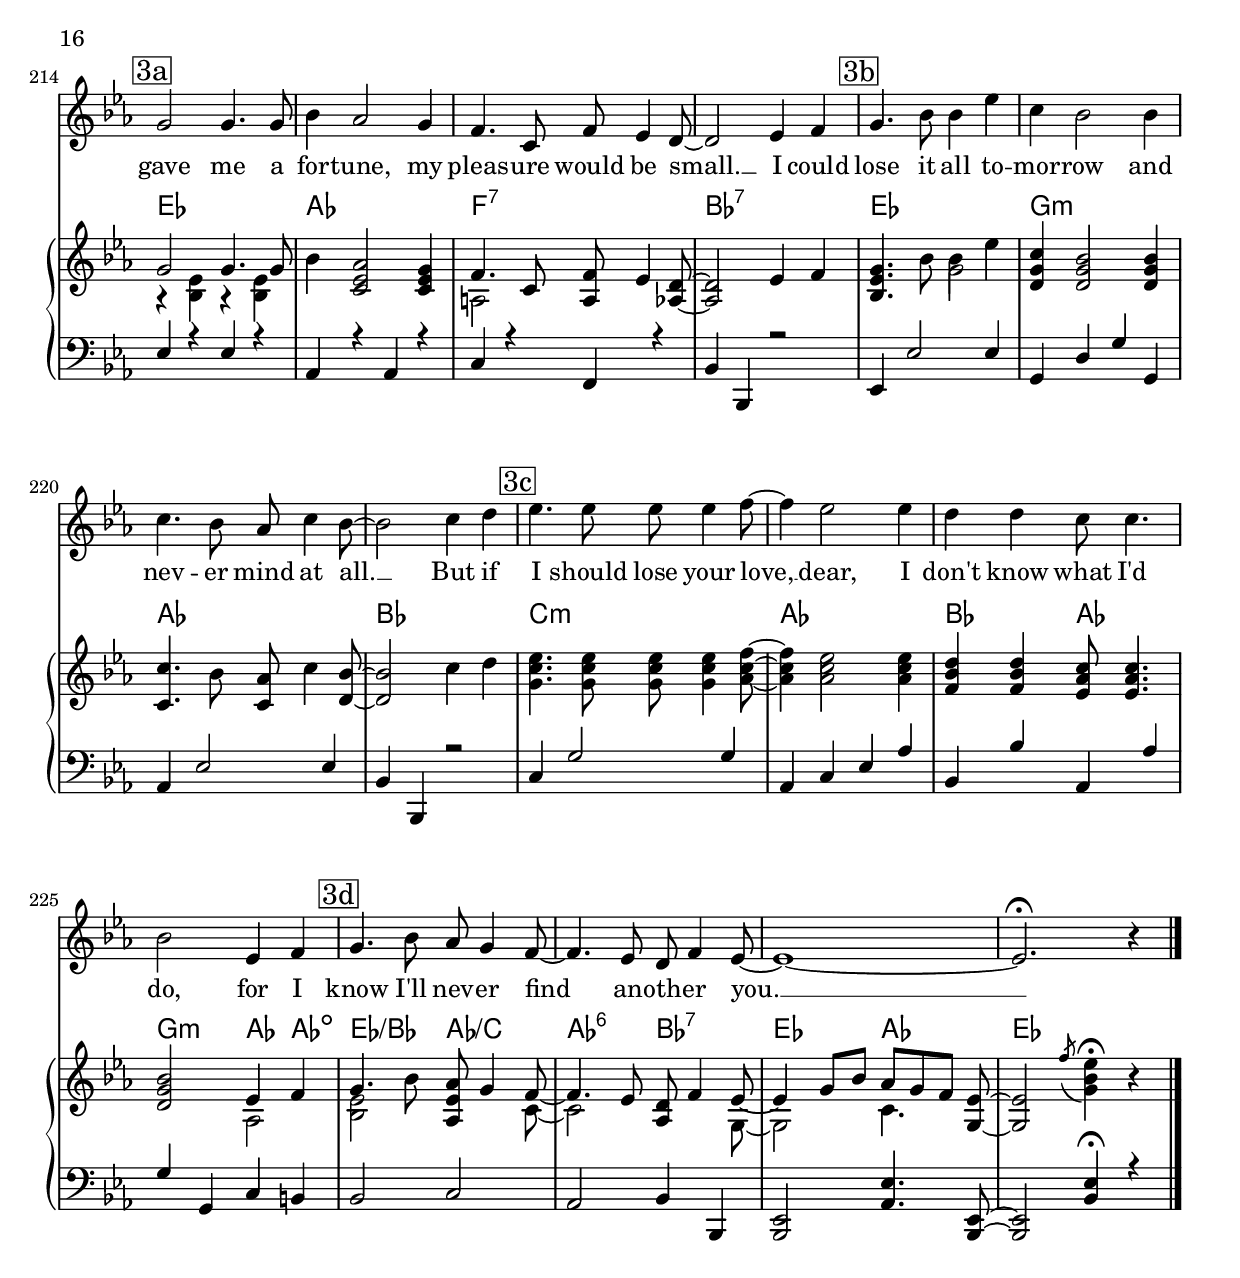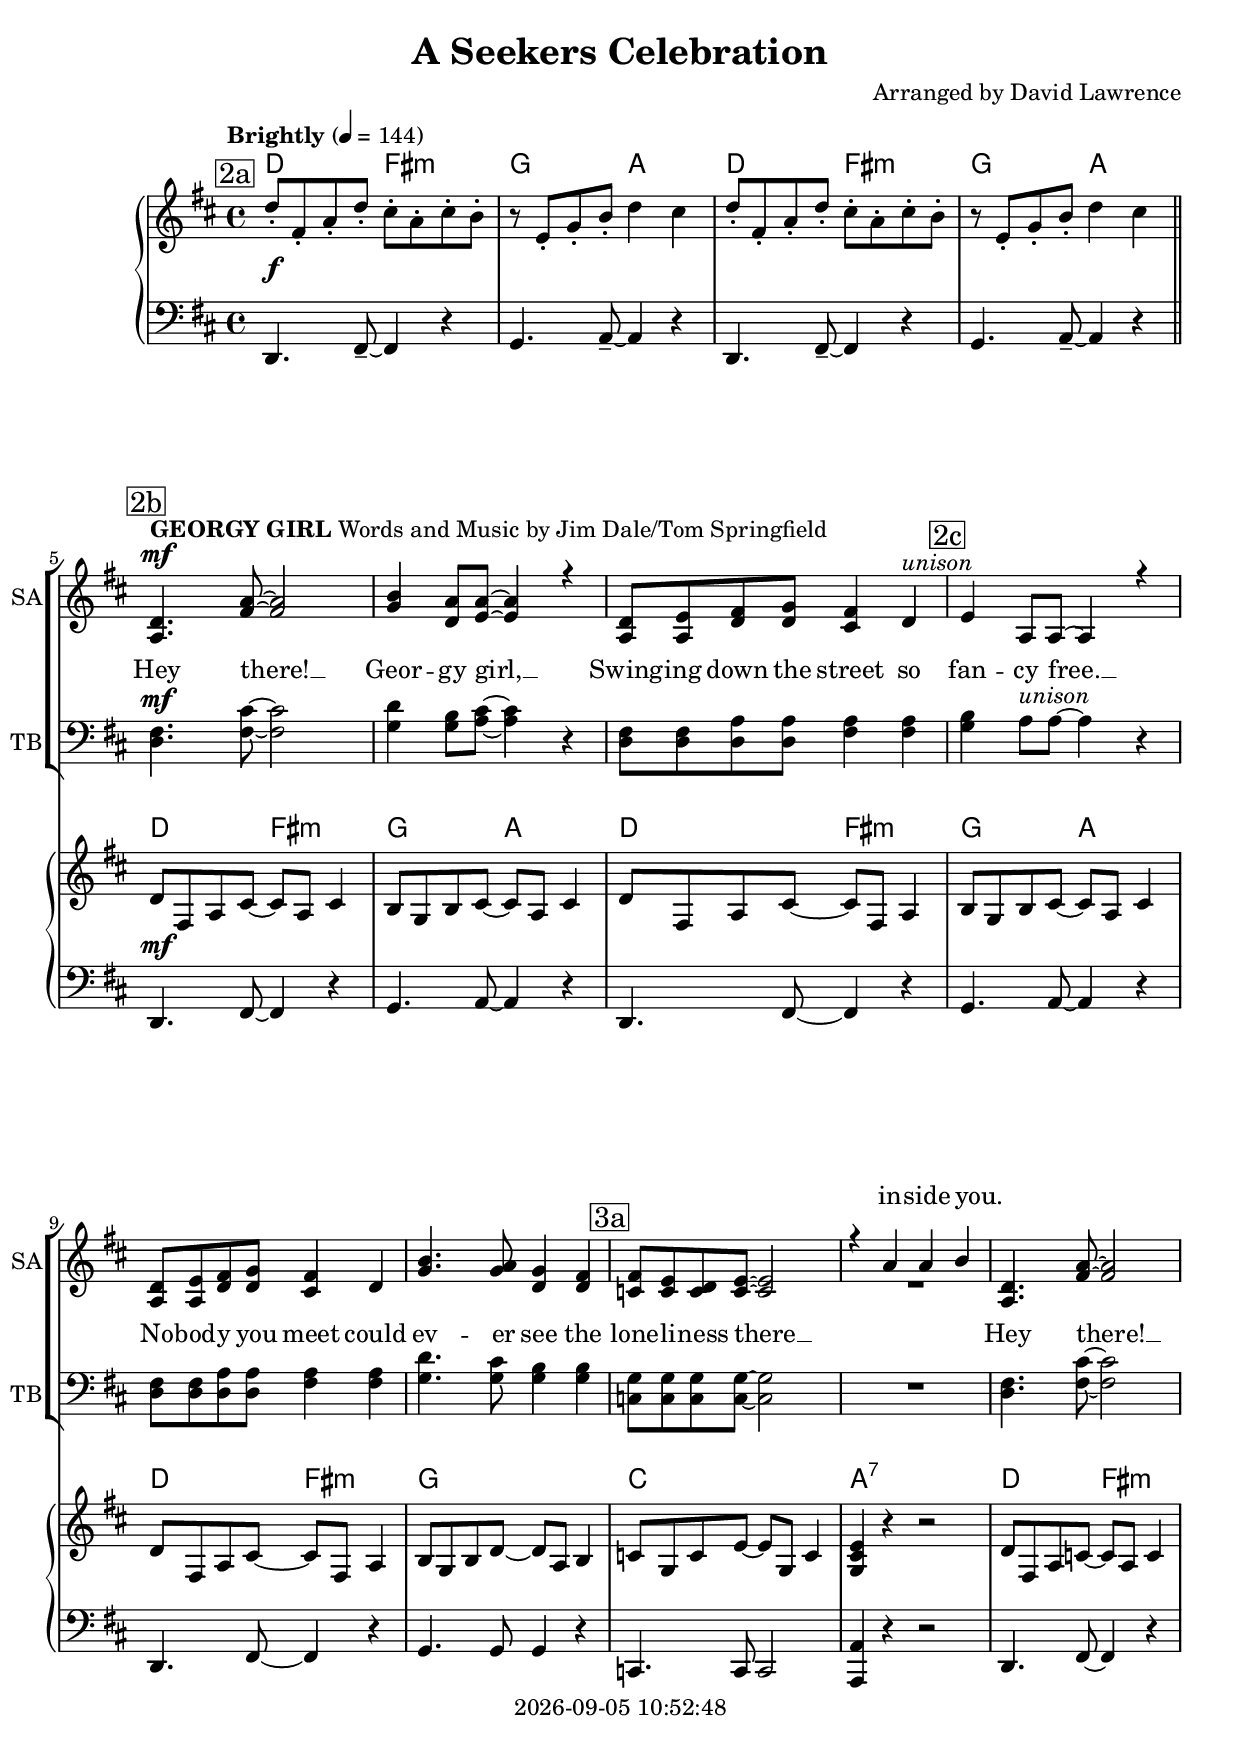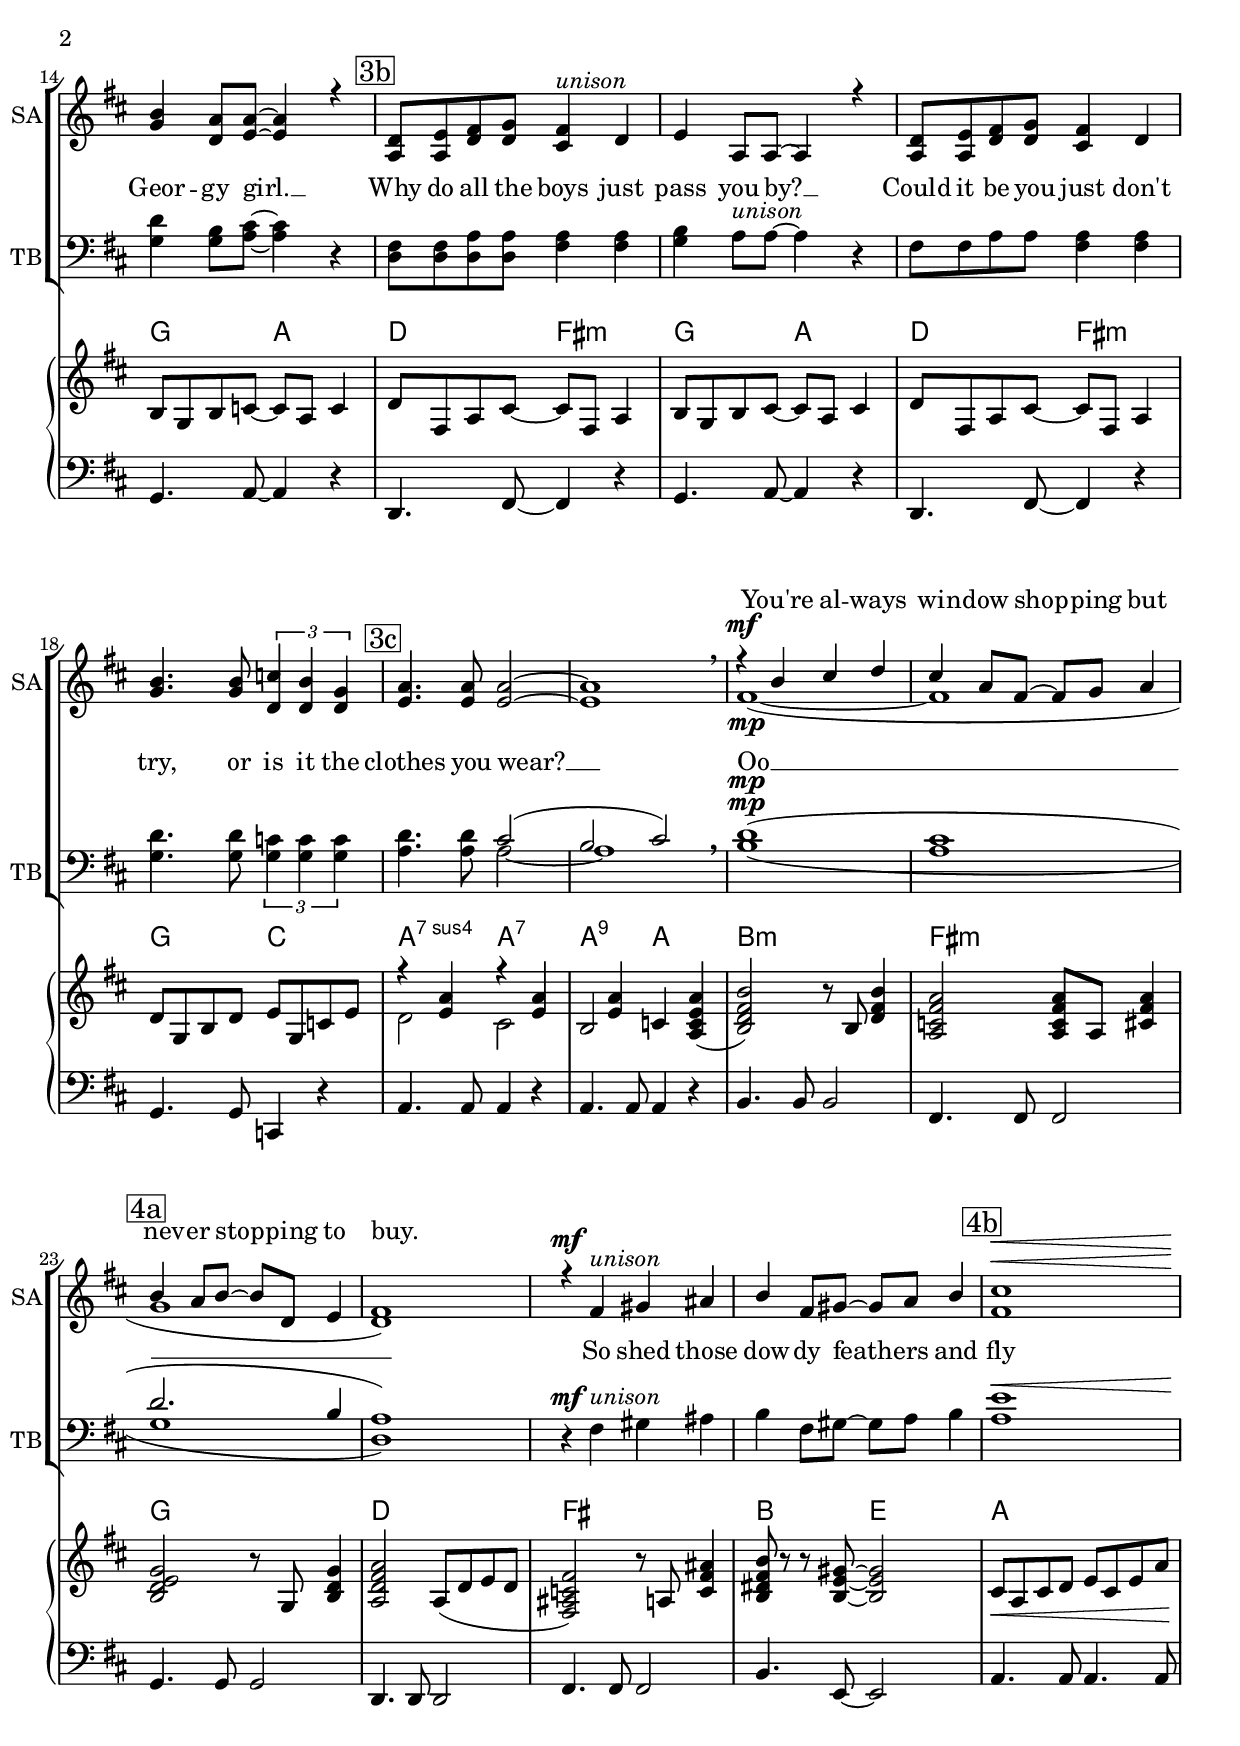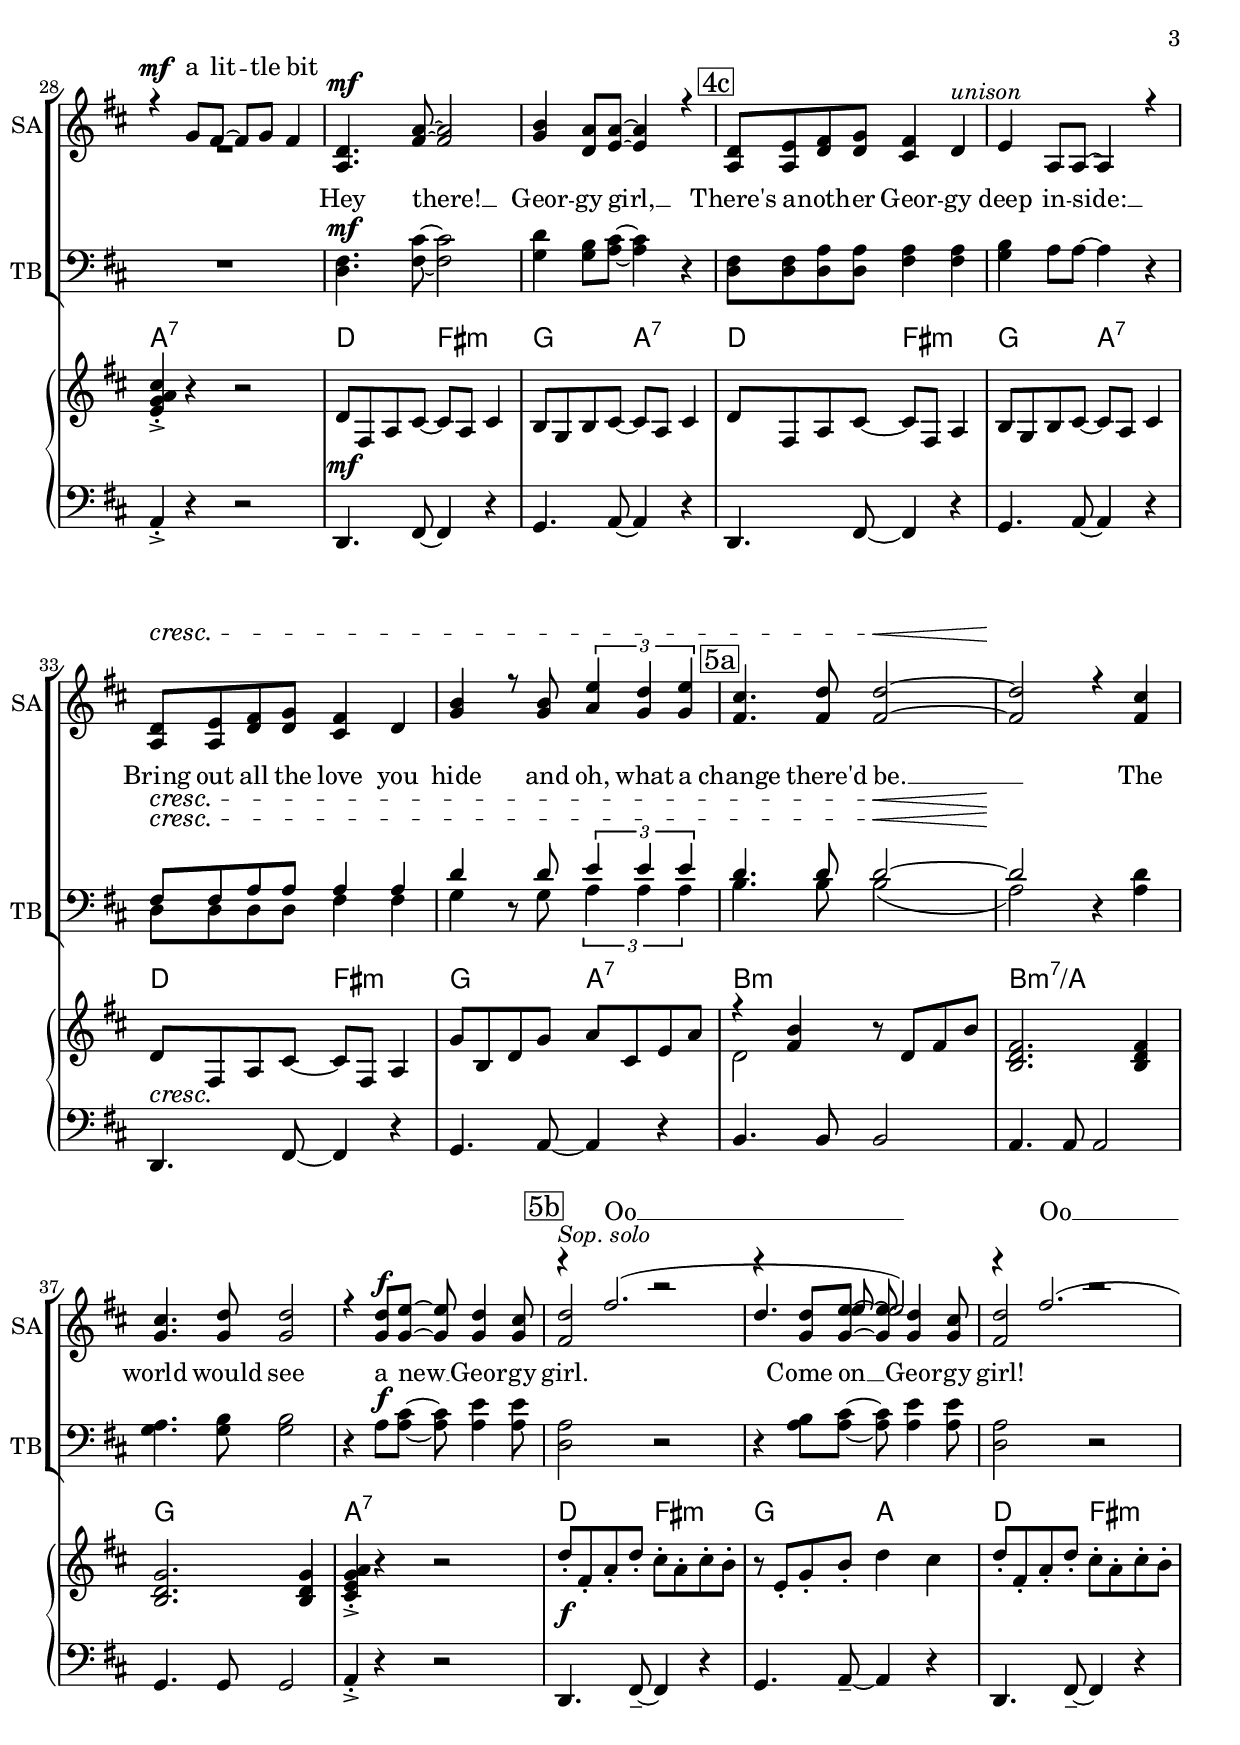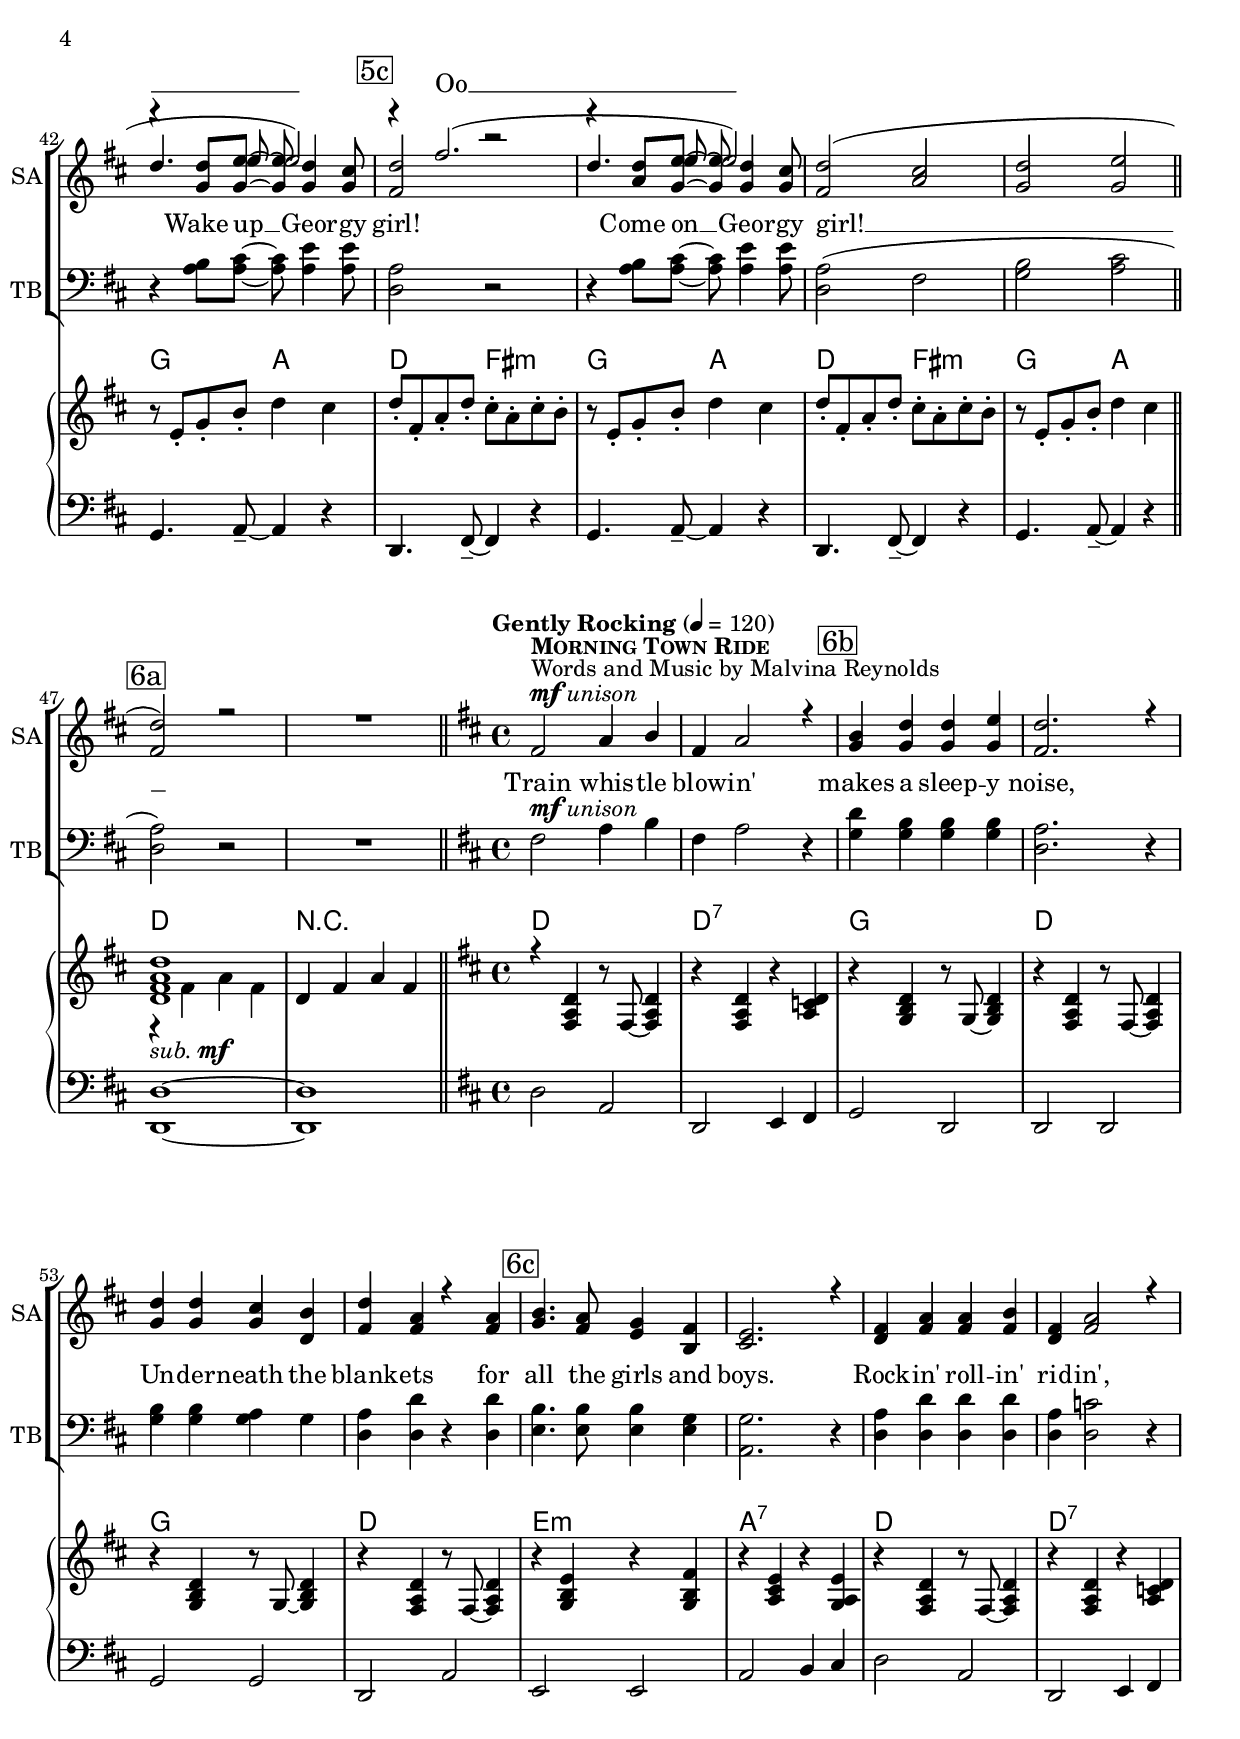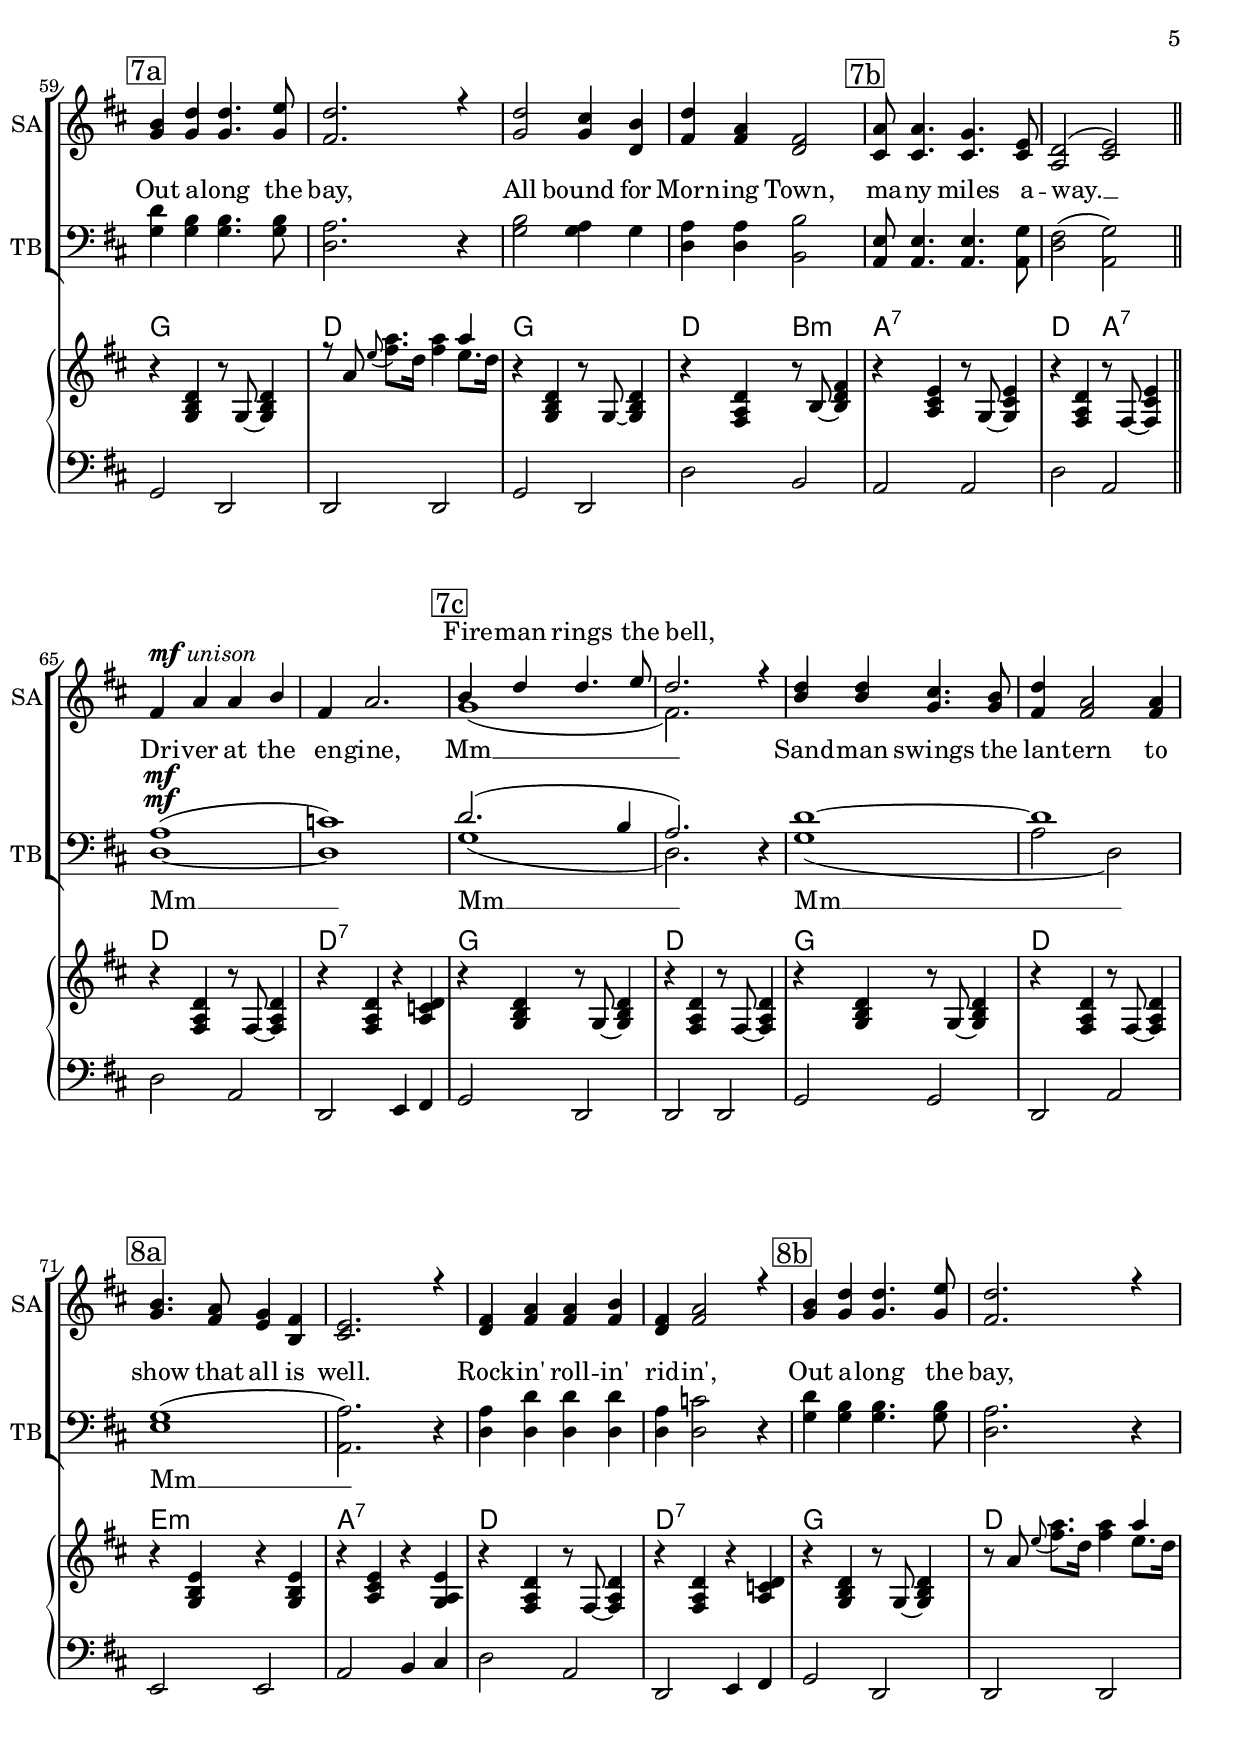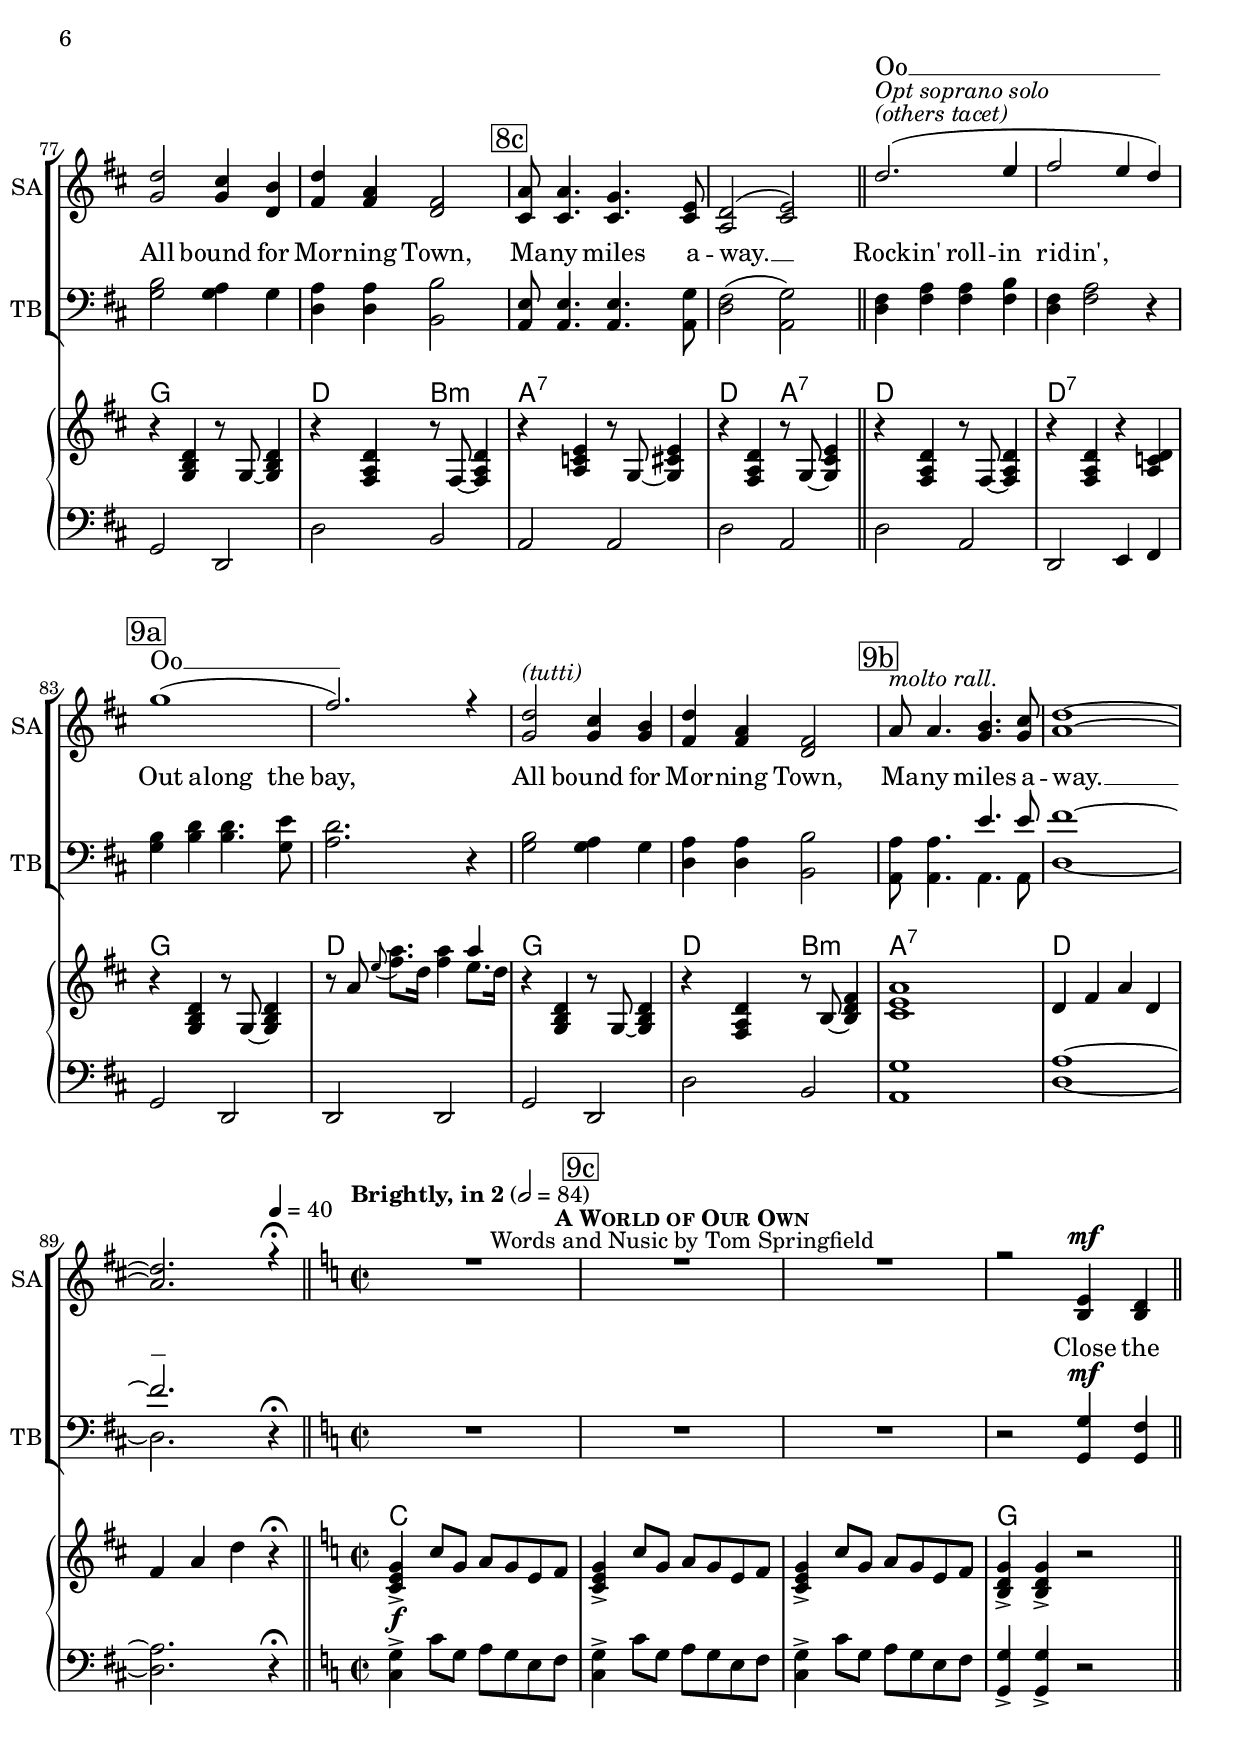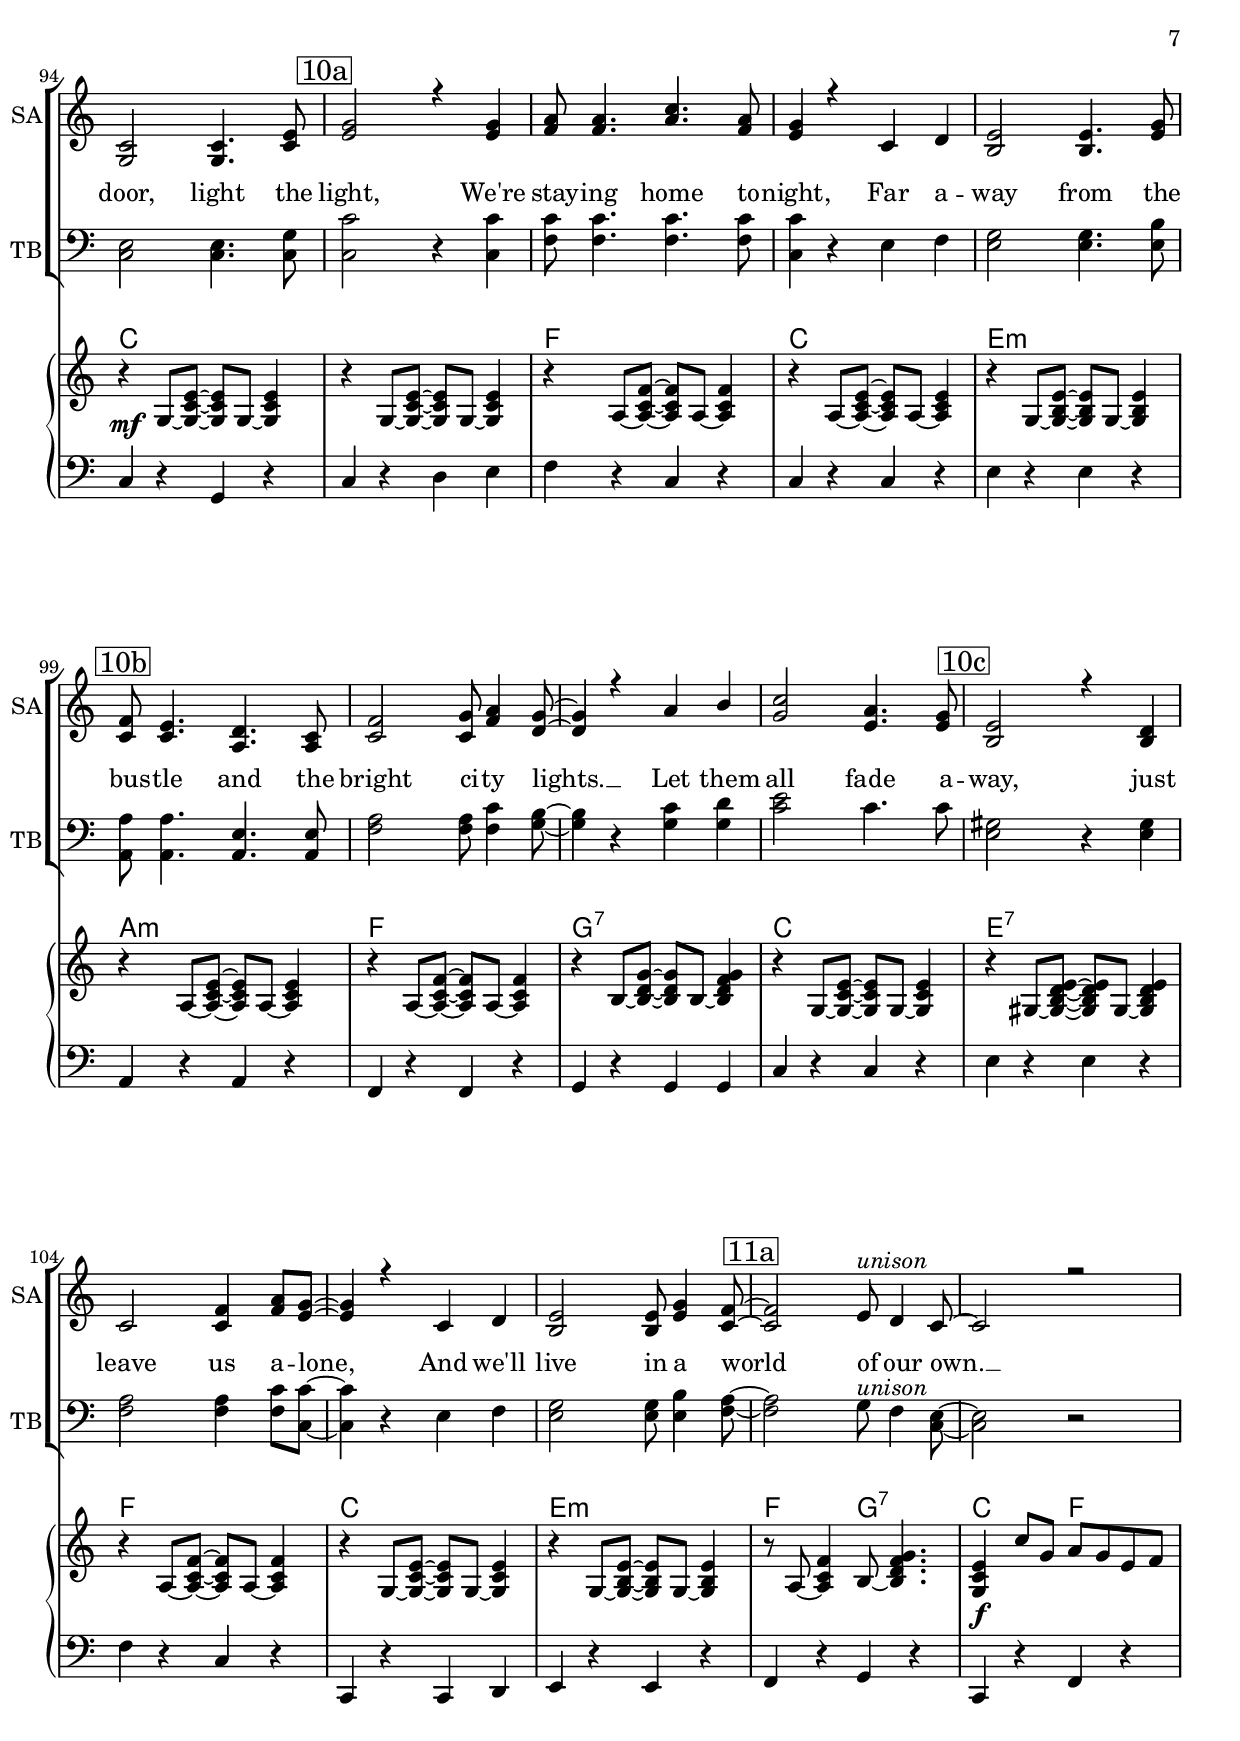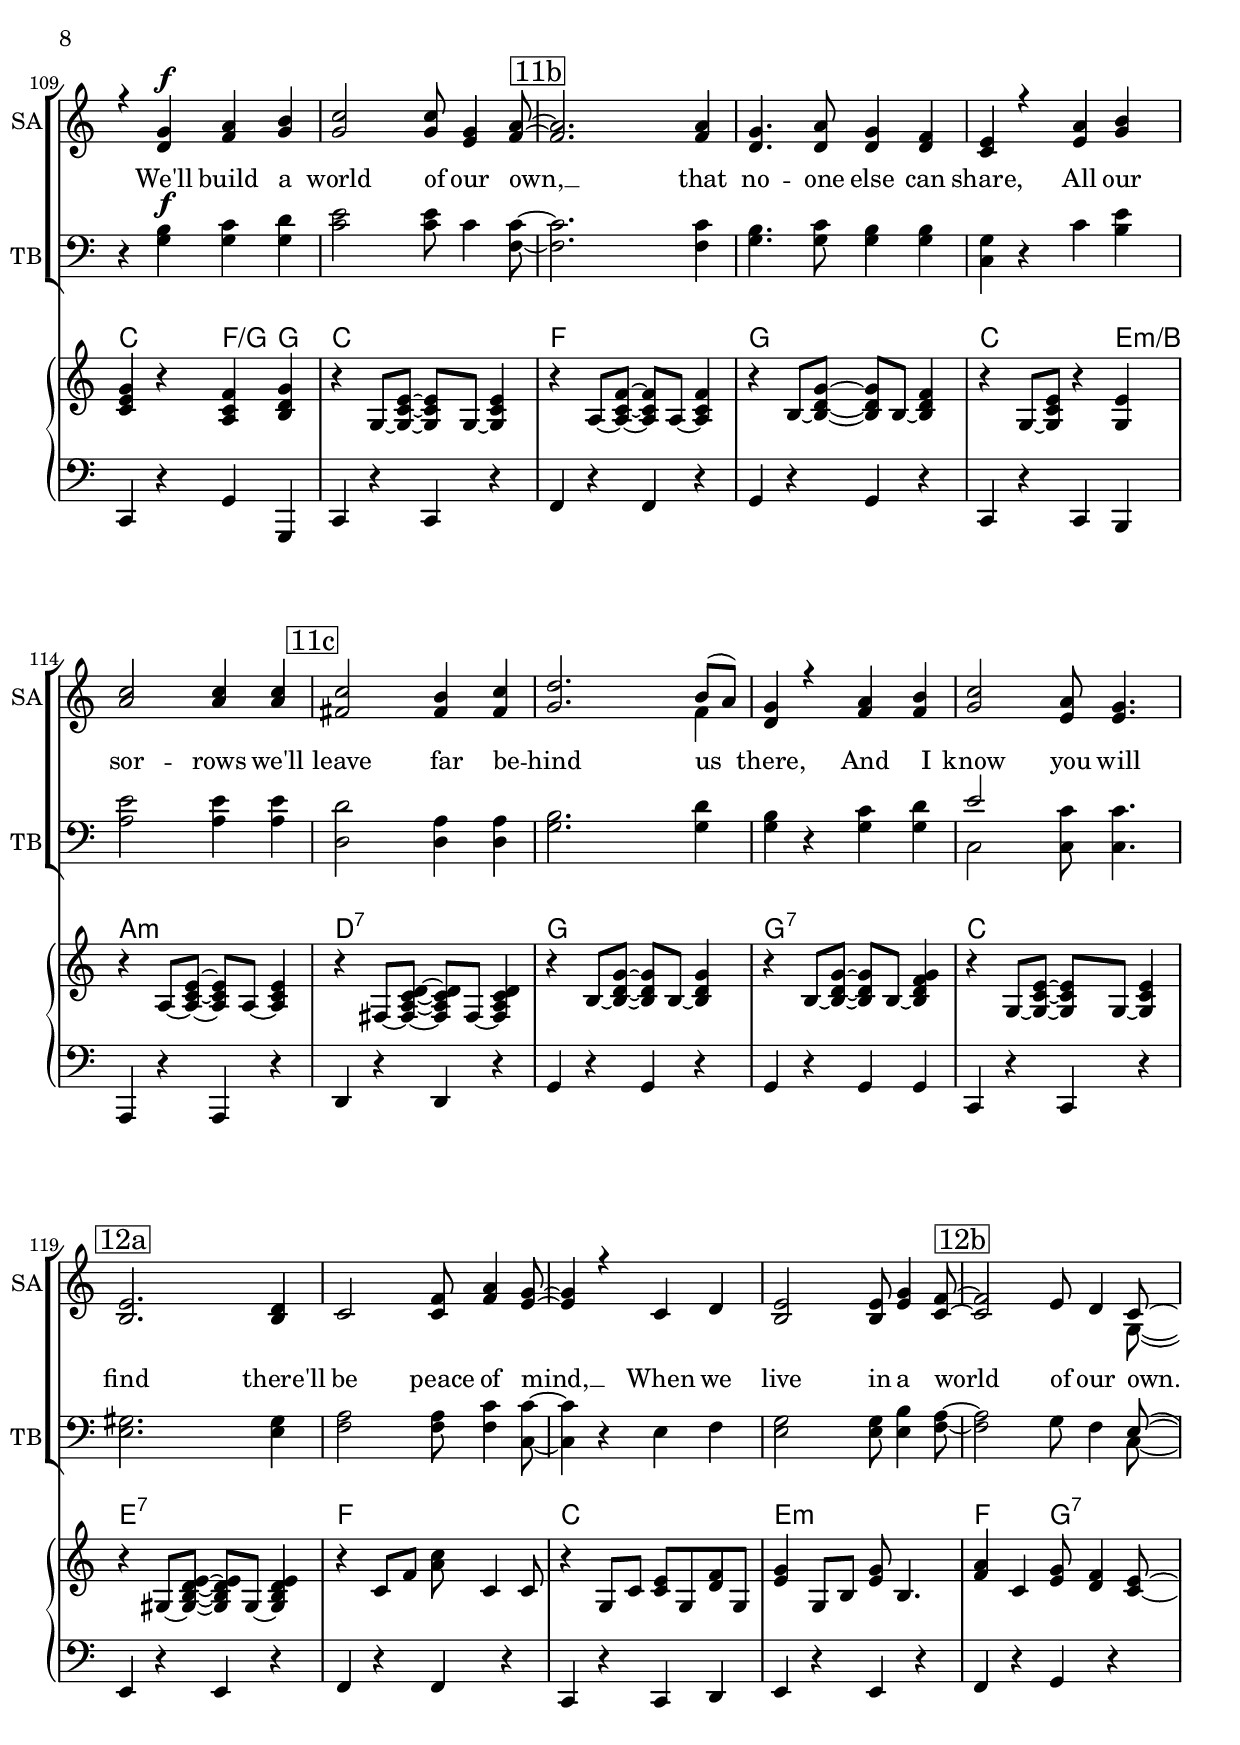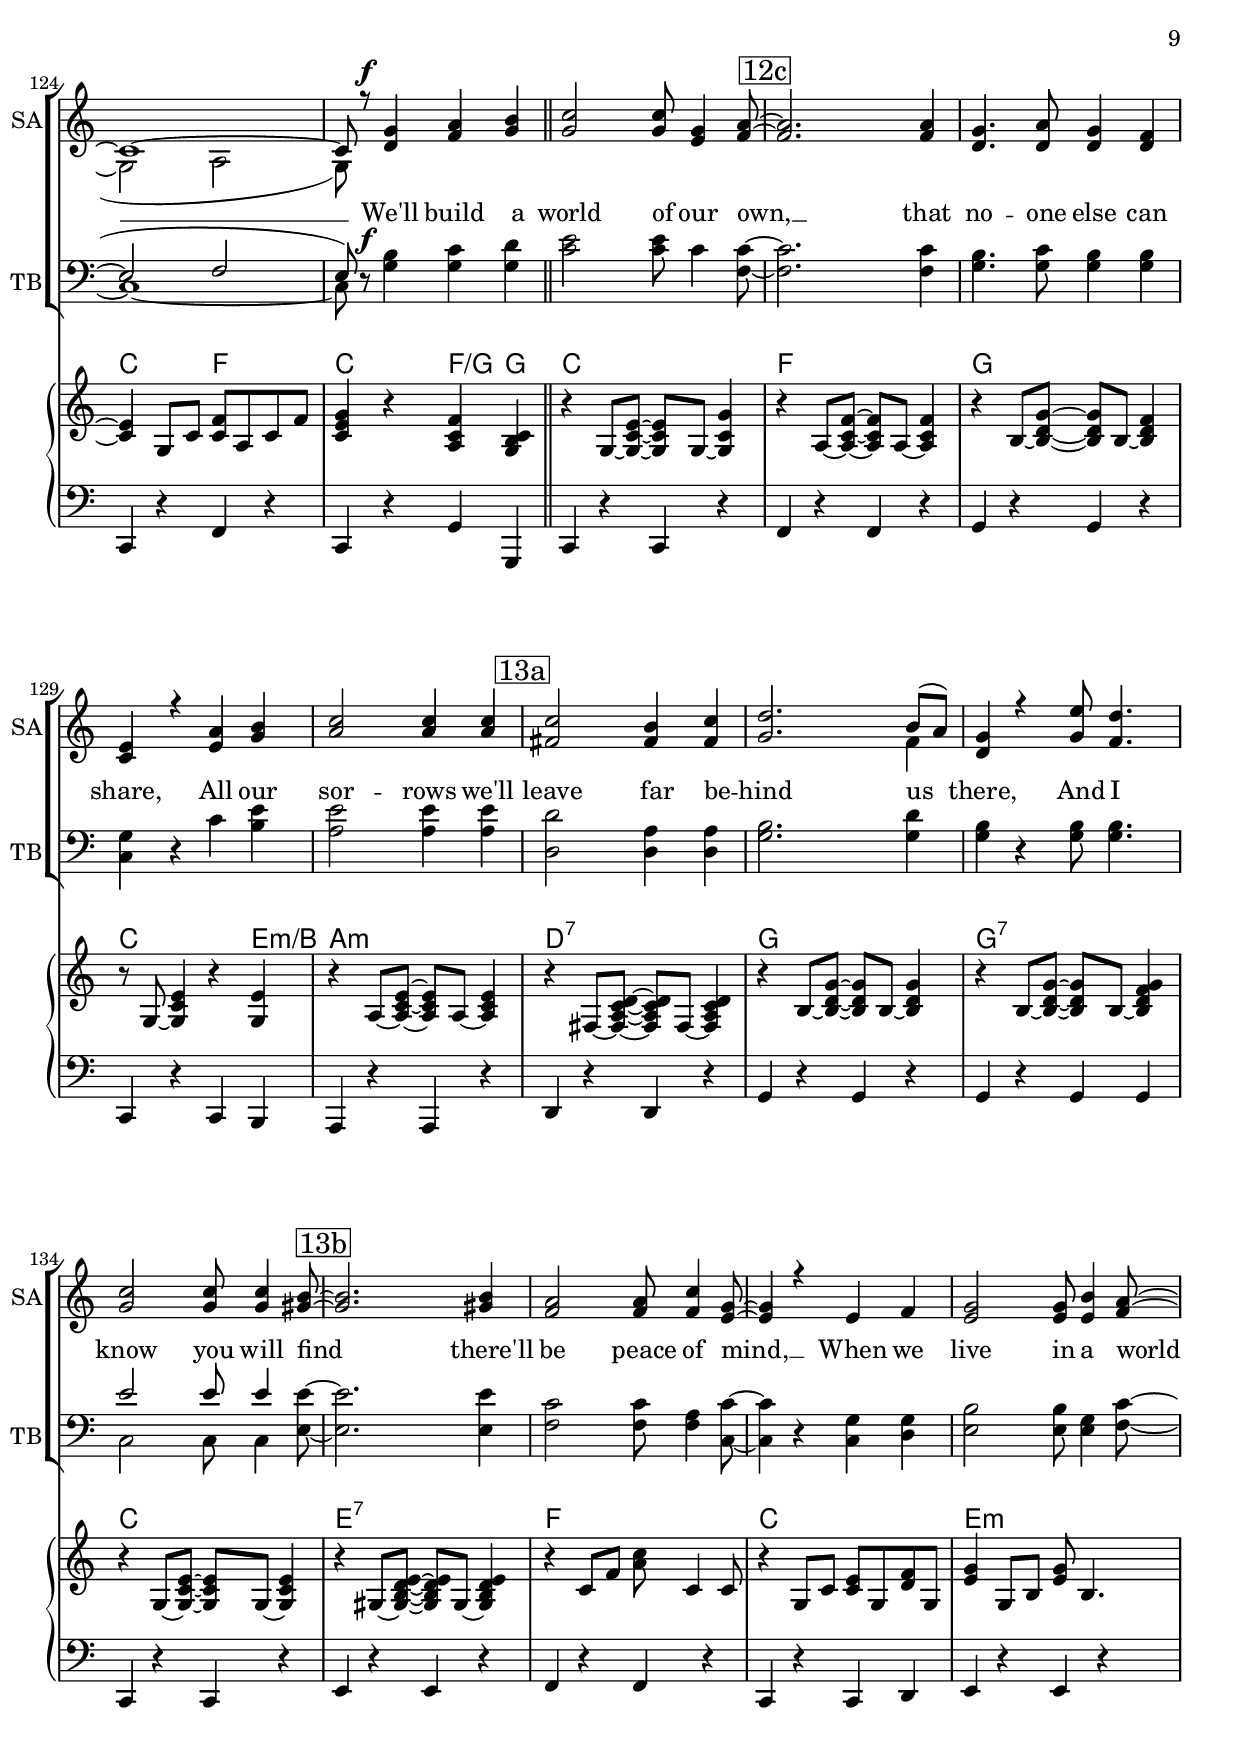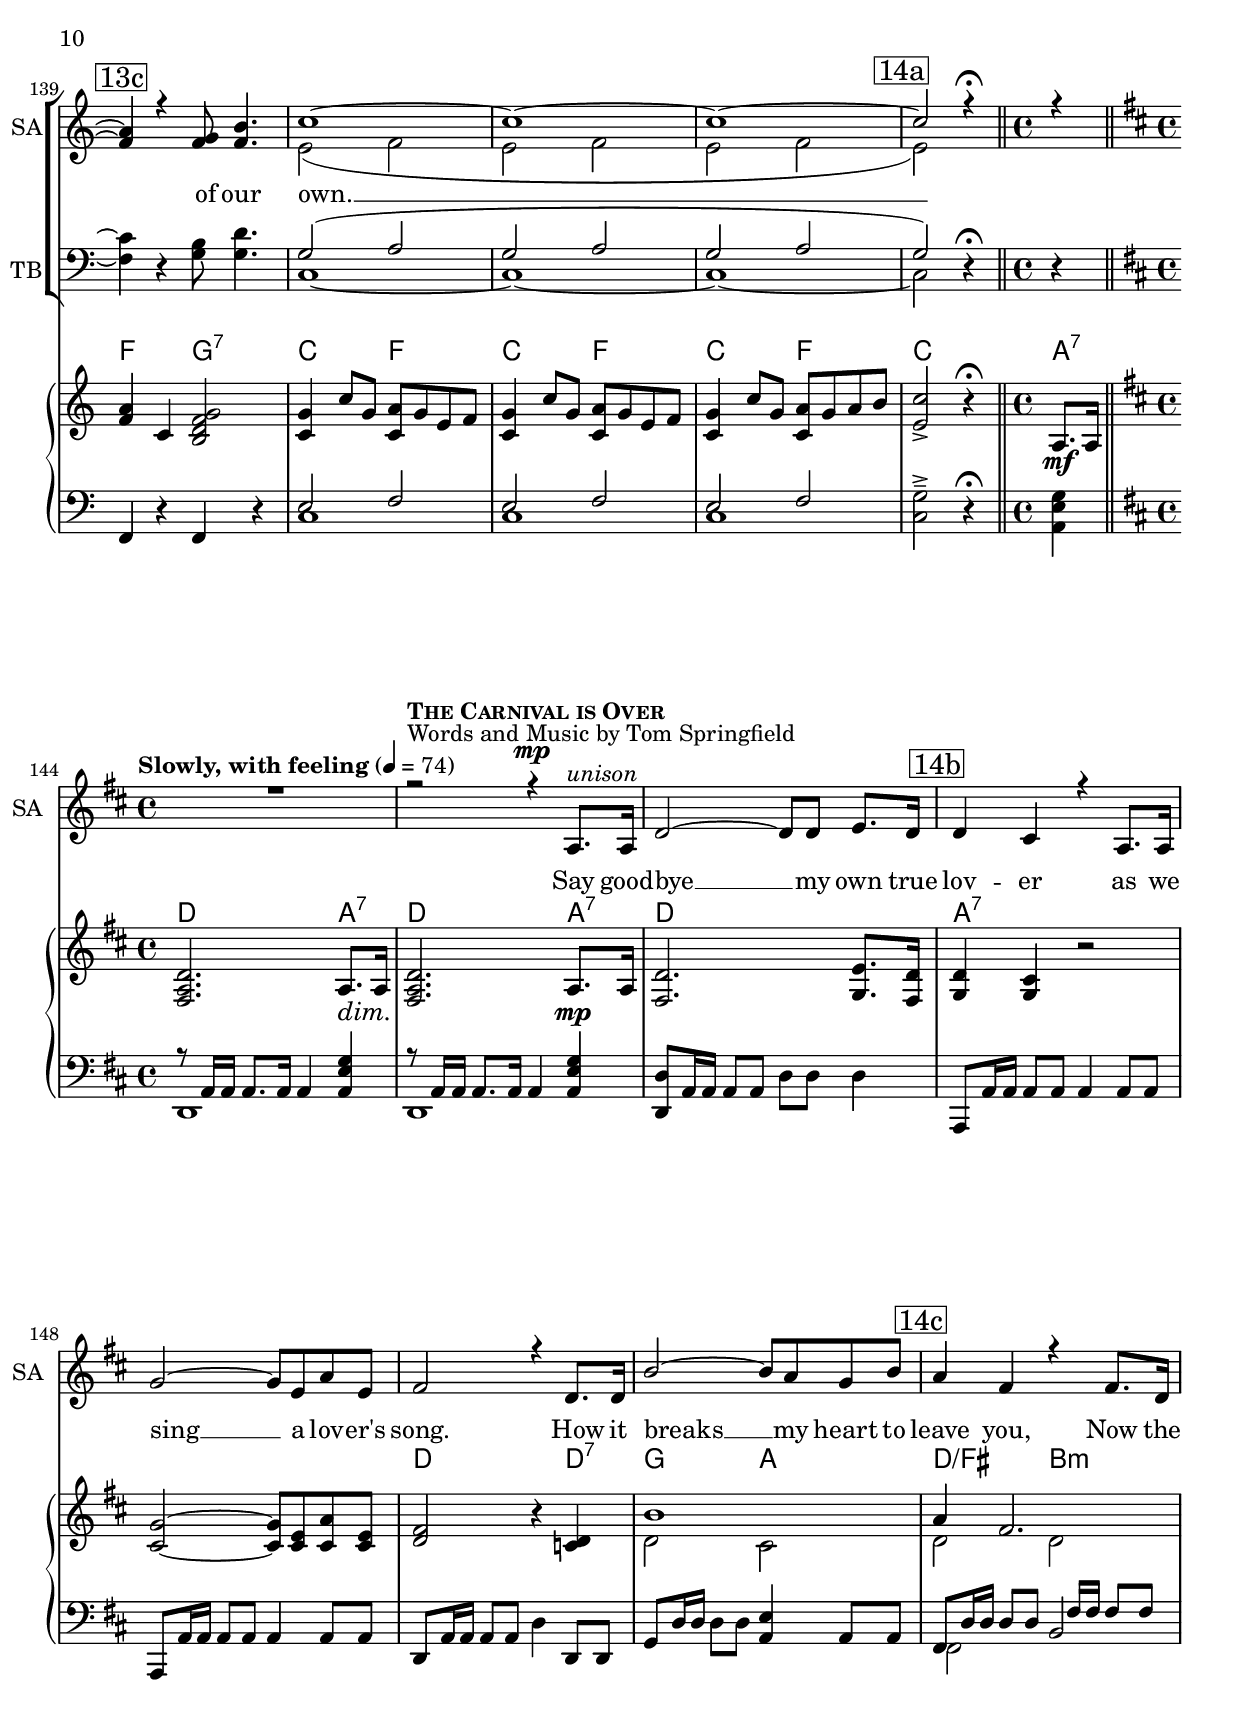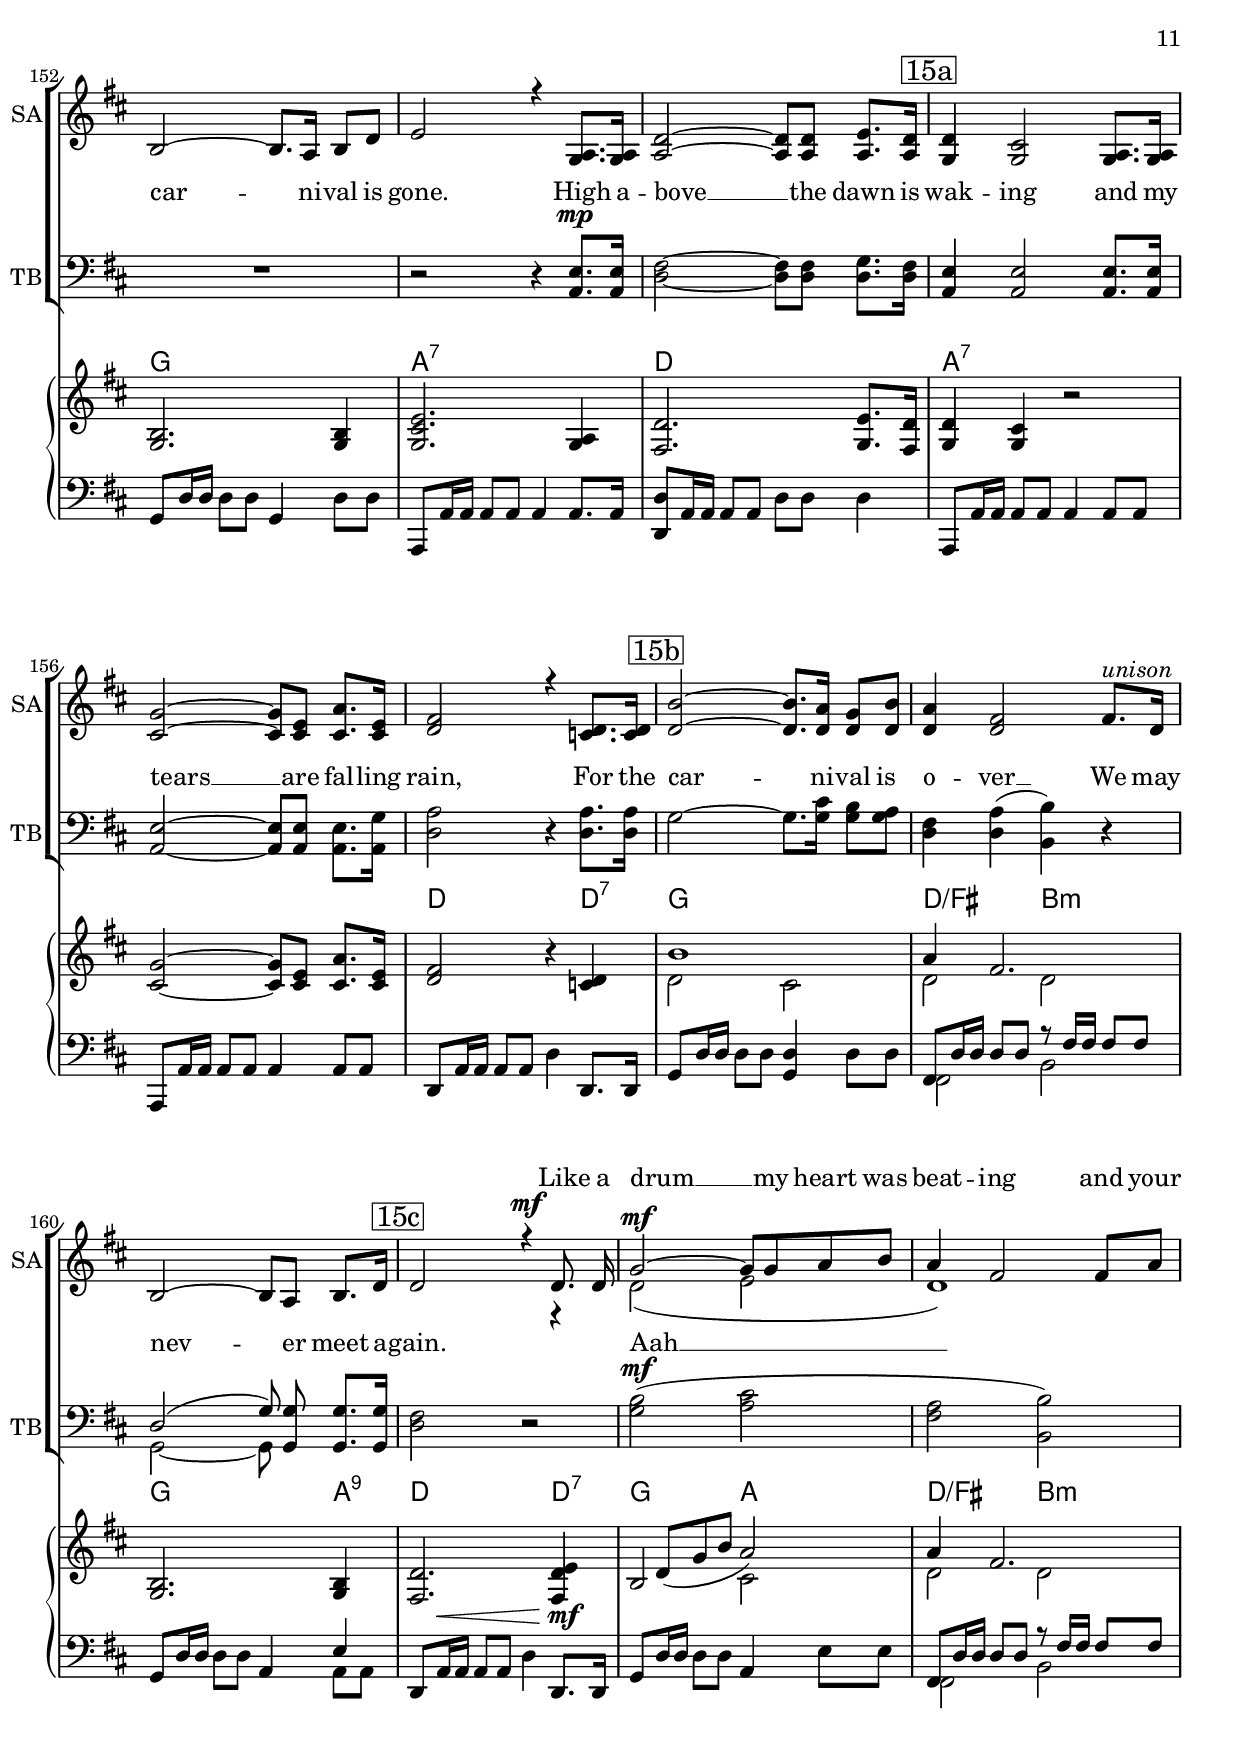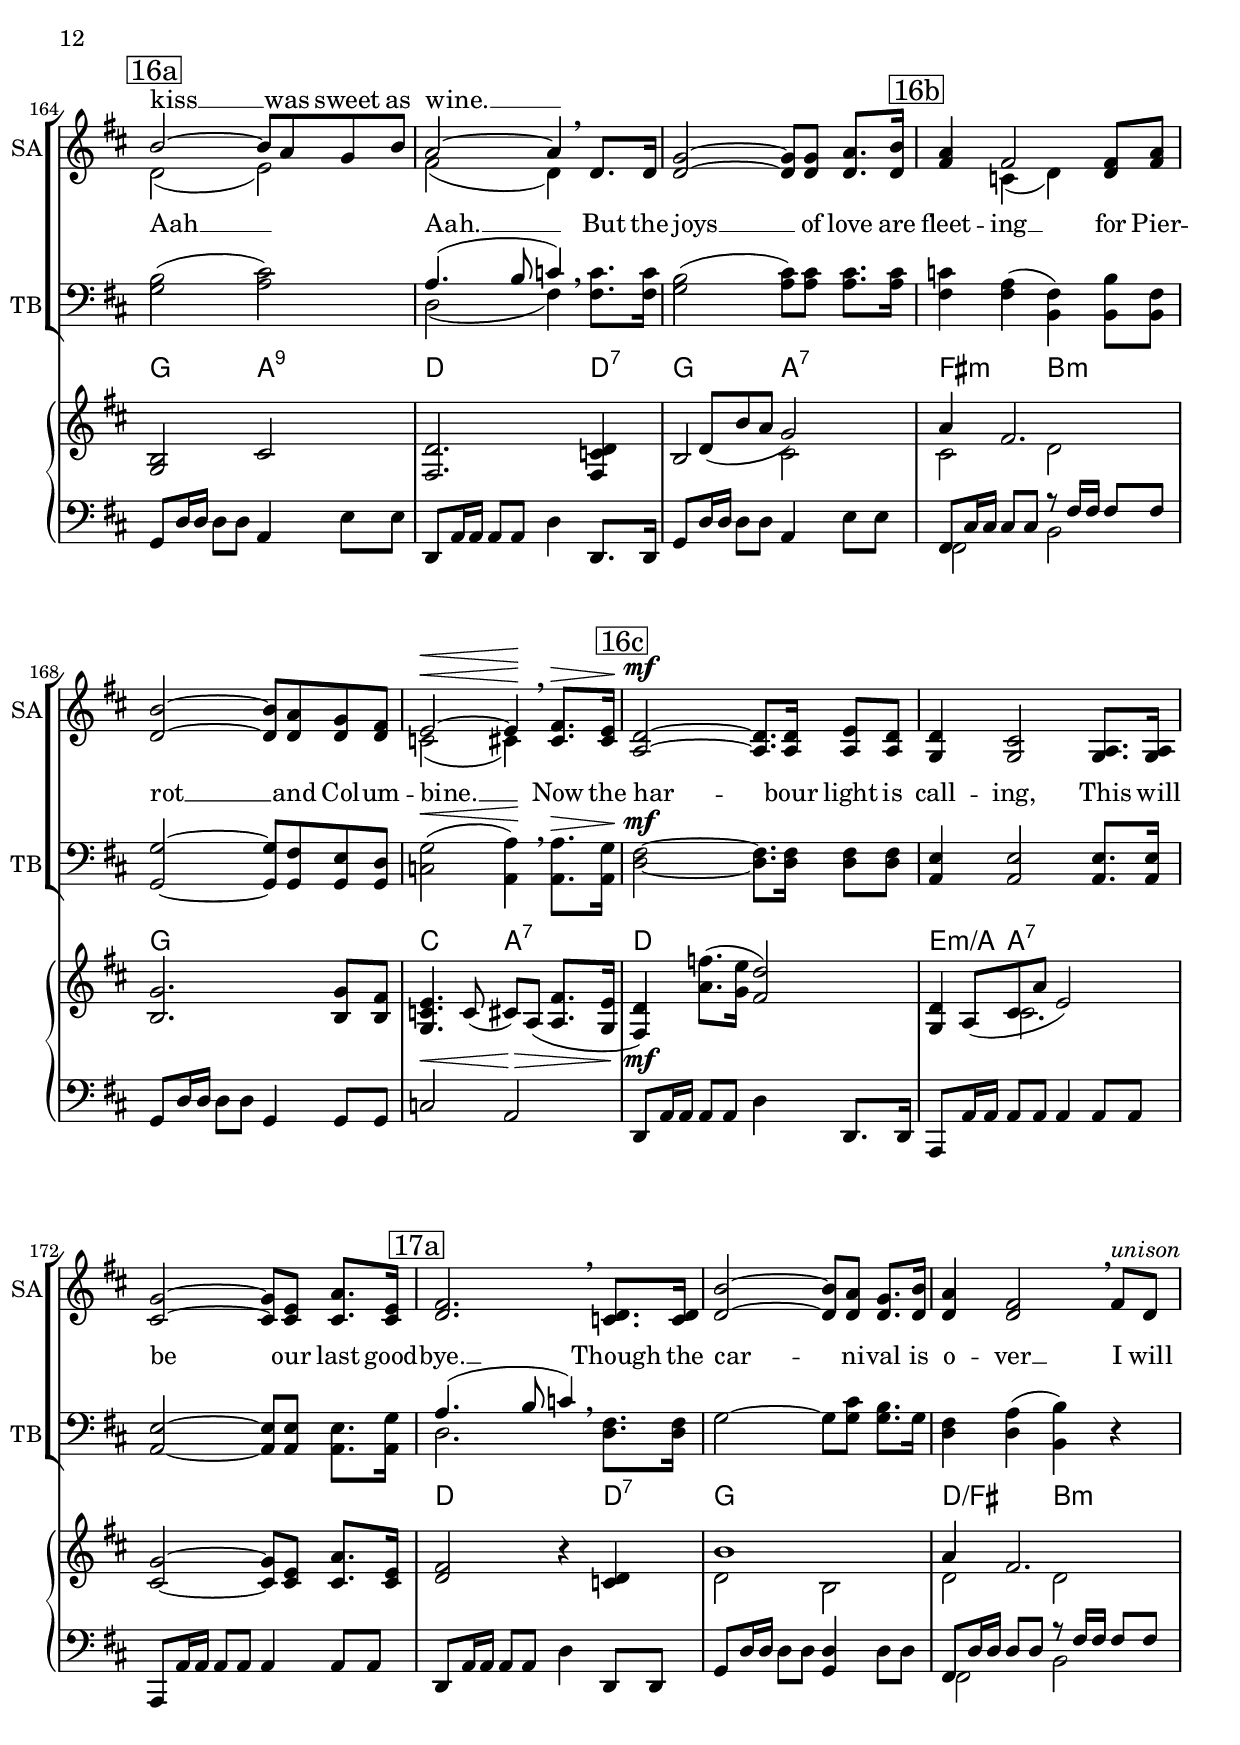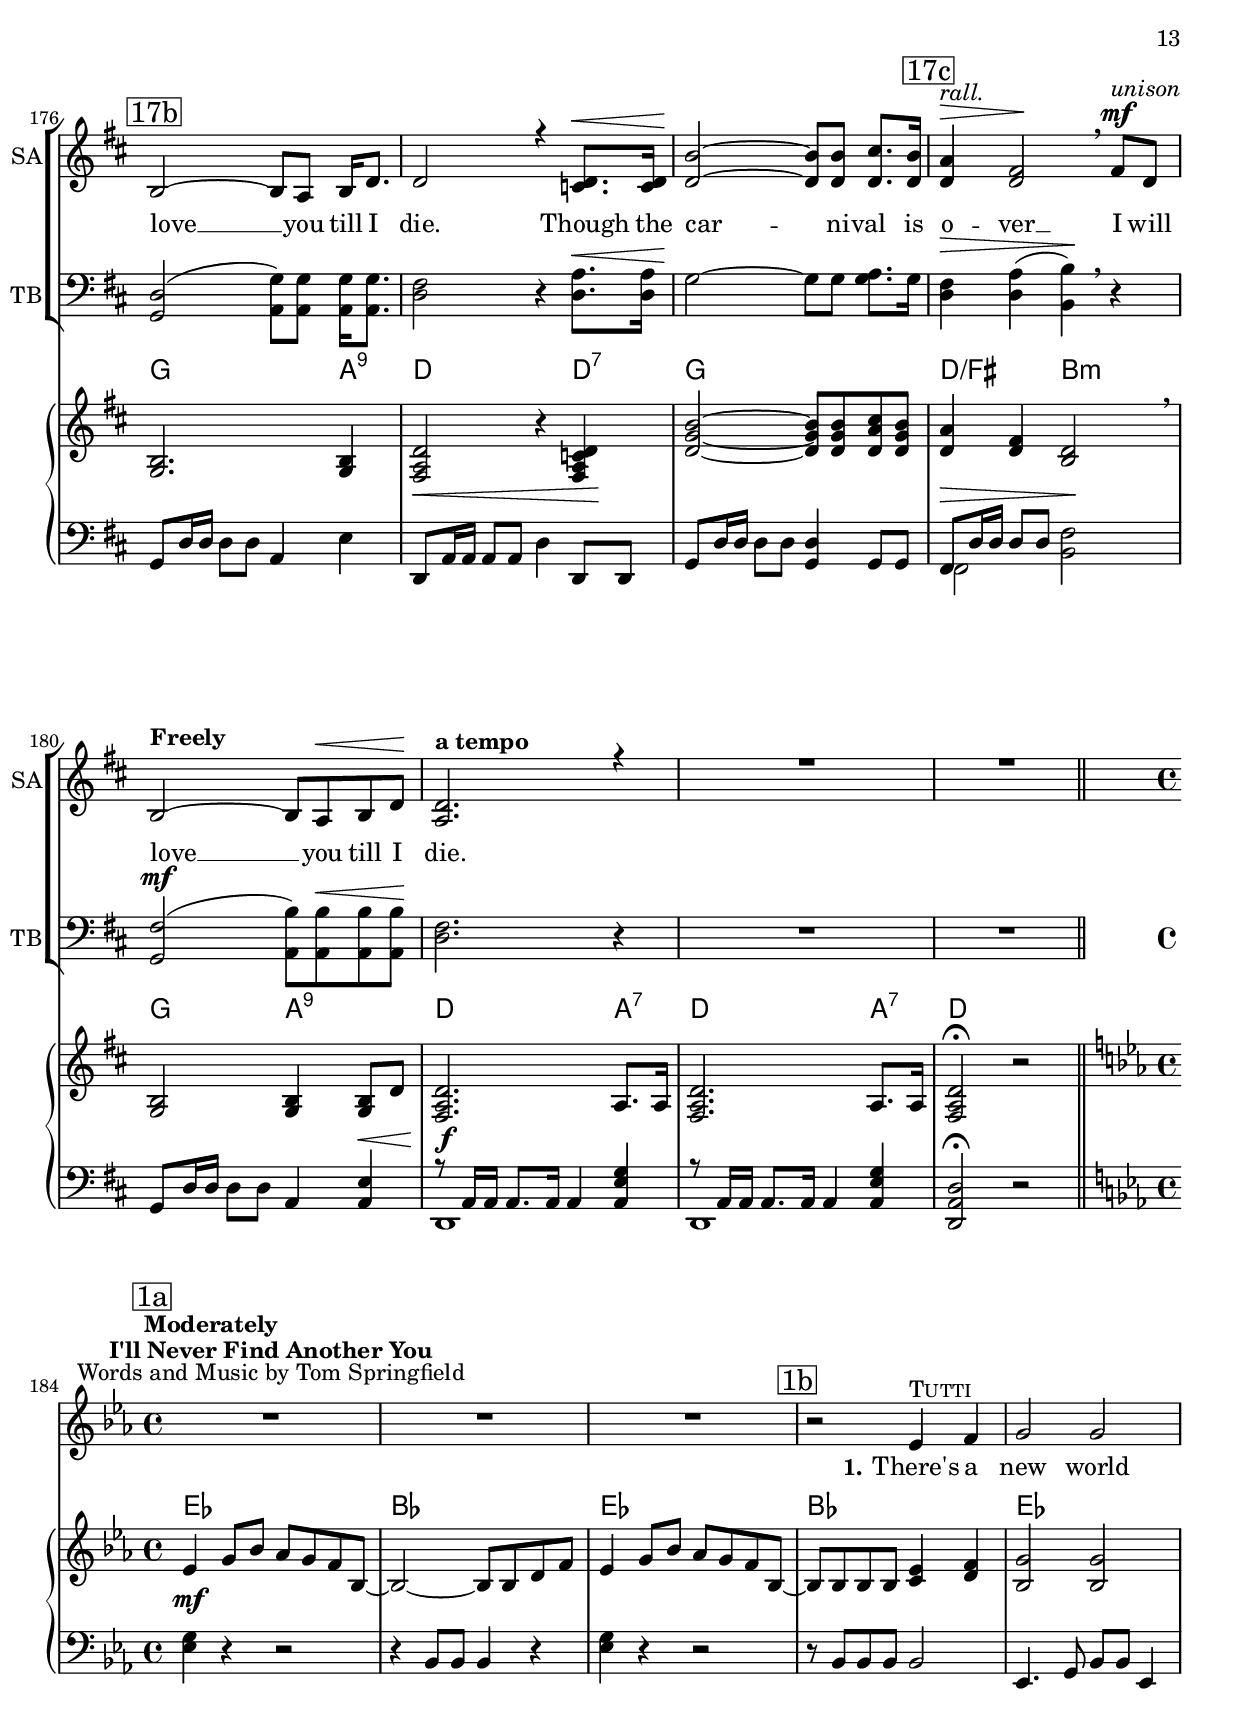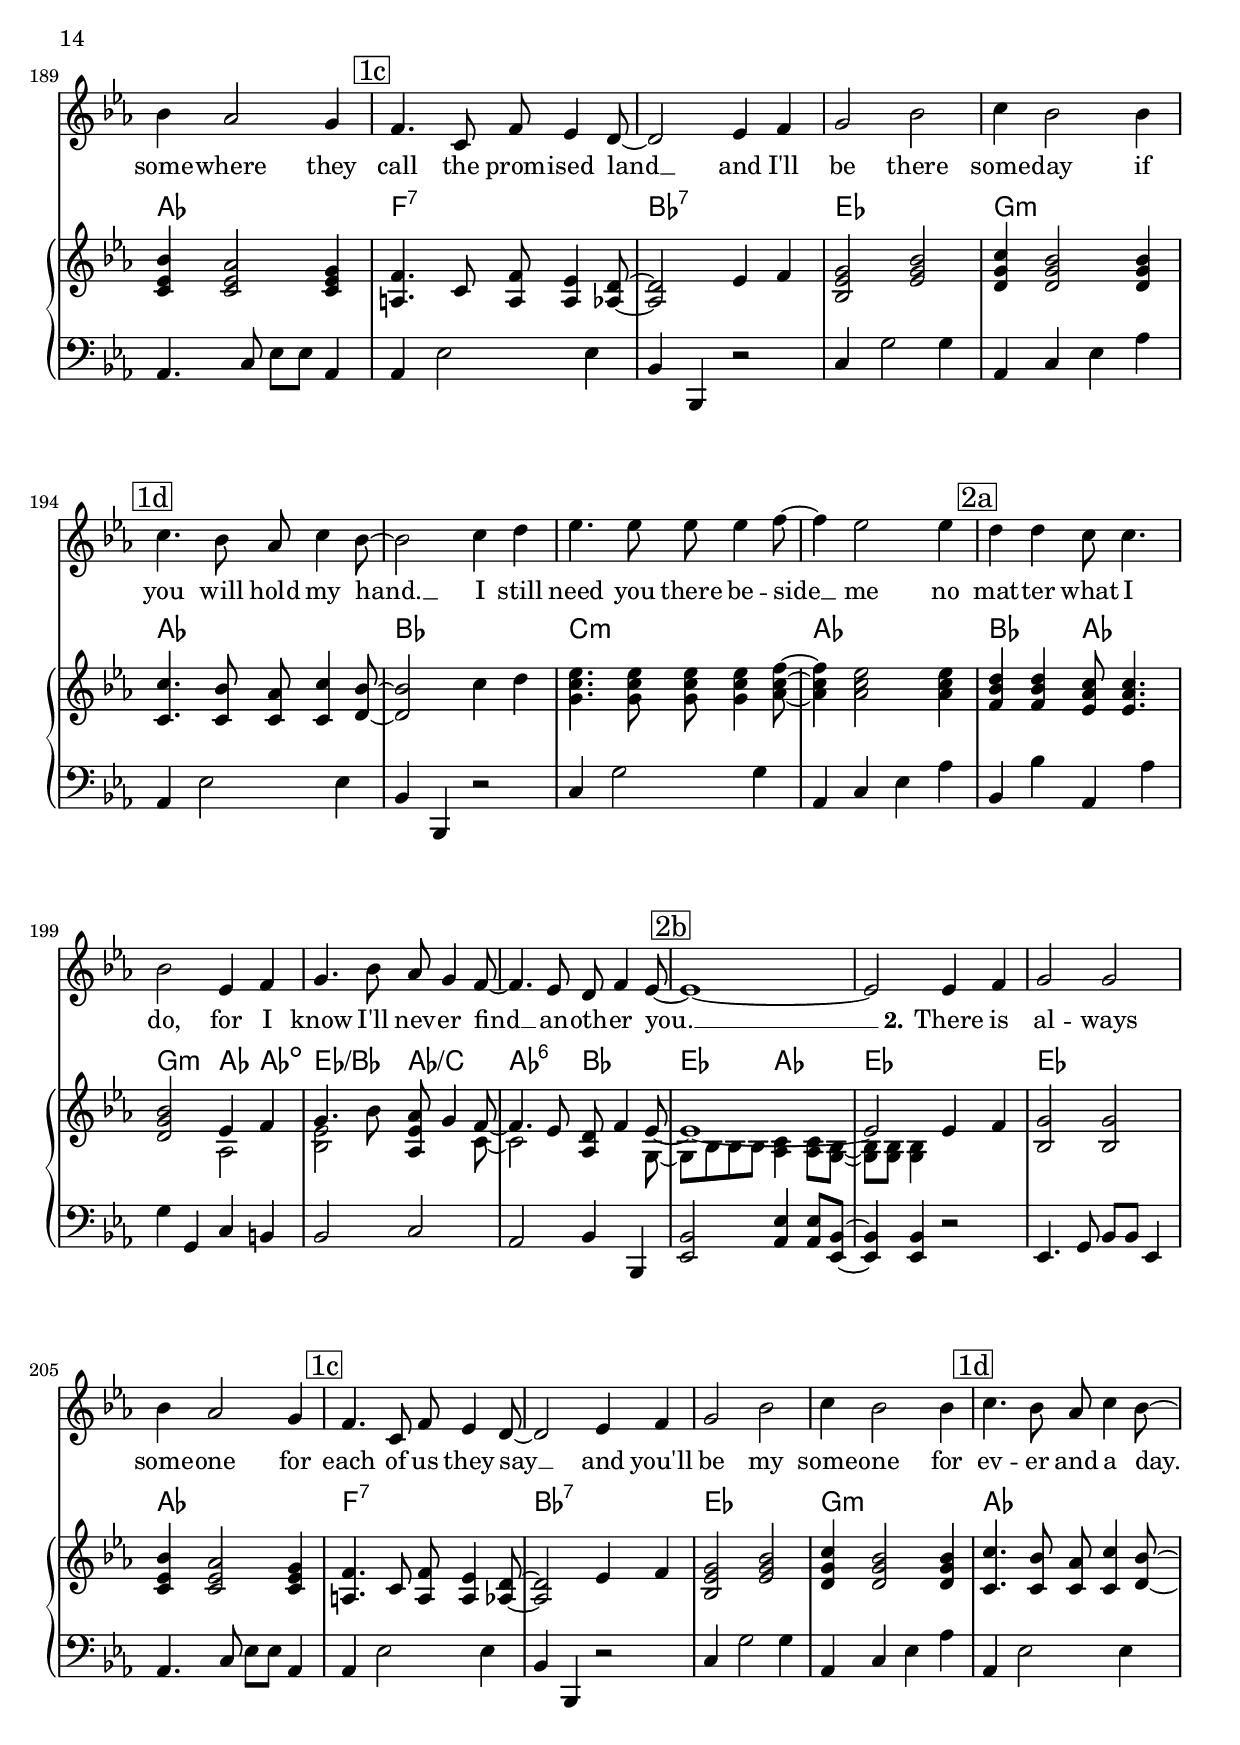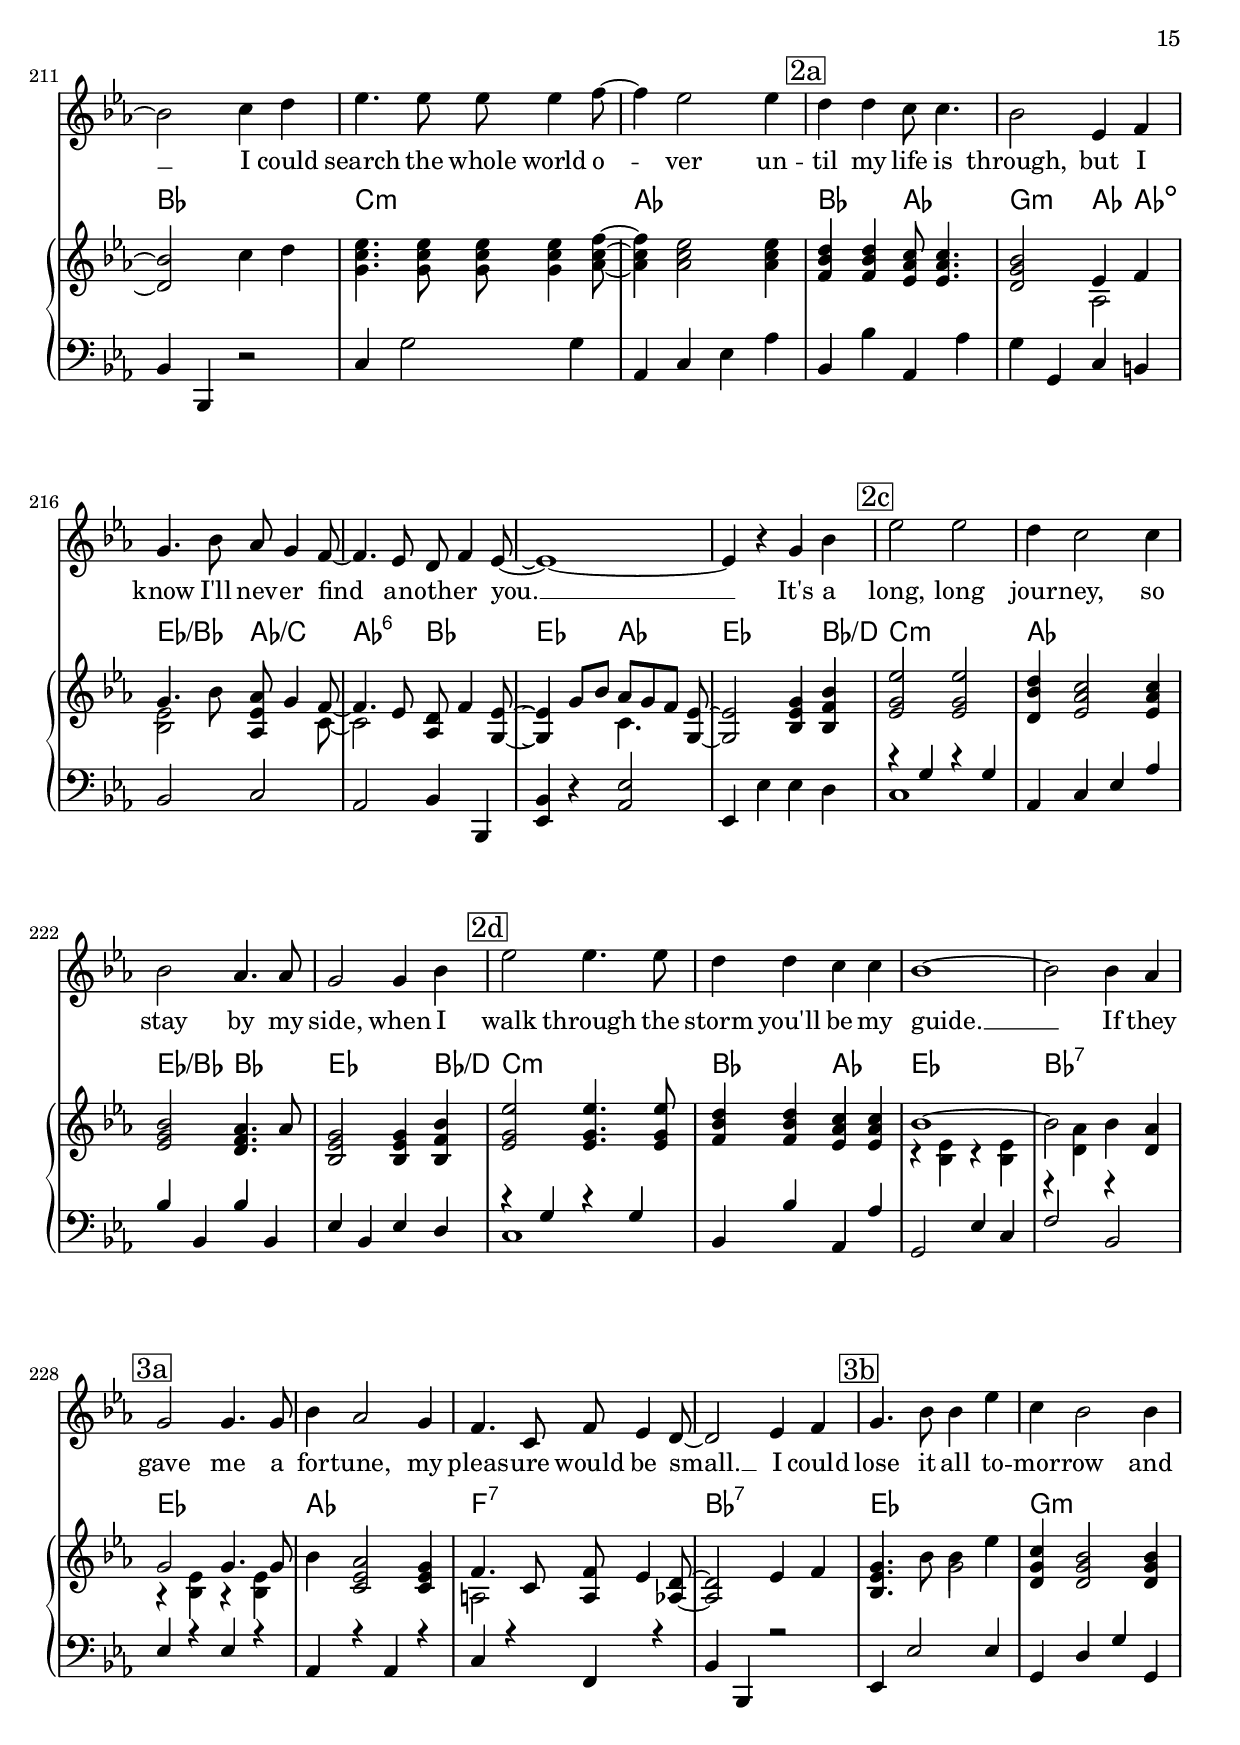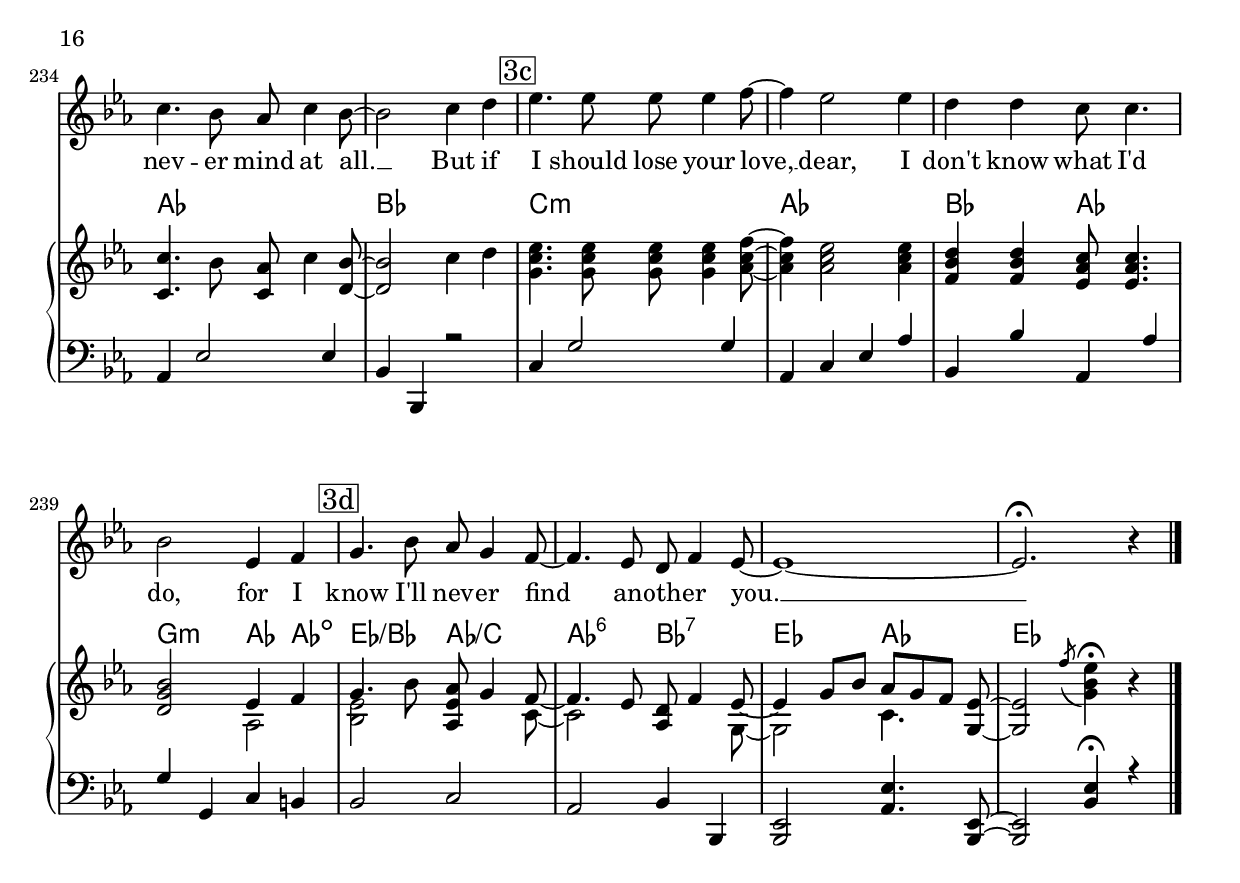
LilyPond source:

\version "2.22.0"

% Update usetags below to indicate which songs you want in this version.
% Choices are"
% A: Georgy Girl
% B: Morning Town Ride
% C:
% D:
% E: I'll Never Find Another You

usetags = #'(A B C D E)

\include "predefined-guitar-fretboards.ly"
\include "articulate.ly"

today = #(strftime "%Y-%m-%d %H:%M:%S" (localtime (current-time)))

\header {
% centered at top
%  dedication  = "dedication"
  title       = "A Seekers Celebration"
%  subtitle    = "subtitle"
%  subsubtitle = "subsubtitle"
%  instrument  = "instrument"
  
% arrangement of following lines:
%
%  poet    composer
%  meter   arranger
%  piece       opus

%  composer    = "composer"
  arranger    = "Arranged by David Lawrence"
%  opus        = "opus"

%  poet        = "poet"
%  meter       = "meter"
%  piece       = "piece"

% centered at bottom
%  tagline     = "tagline" % default lilypond version
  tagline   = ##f
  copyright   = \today
}

% #(set-global-staff-size 16)

% \paper {
%   #(set-paper-size "a4")
%   line-width = 180\mm
%   left-margin = 20\mm
%   bottom-margin = 10\mm
%   top-margin = 10\mm
% }

globalA = {
  \key d \major
  \time 4/4
}

globalB = {
  \key d \major
  \time 4/4
}

globalC = {
  \key c \major
  \time 2/2
}

globalD = {
  \key c \major
  \time 4/4
  \partial 4
}

globalE = {
  \key ees \major
  \time 4/4
}

tempoTrackA = {
  \tempo Brightly 4=144
  s1*48
}

tempoTrackB = {
  \tempo "Gently Rocking" 4=120
  s1*40
%  \set Score.tempoHideNote = ##t
  s2. \tempo 4=40 s4
  \set Score.tempoHideNote = ##f
}

tempoTrackC = {
  \tempo "Brightly, in 2" 2=84
  s1*53 s2.
}

tempoTrackD = {
  s4
  \tempo "Slowly, with feeling" 4=74
  s1*35
  \set Score.tempoHideNote = ##t
  \tempo 4=70 s1
  \set Score.tempoHideNote = ##f
  \tempo "Freely" s2 \set Score.tempoHideNote = ##t s8 \tempo 4=60 s4. \tempo 4=74
  \tempo "a tempo" s1
  s1
  \tempo 4=37 s2 \tempo 4=74 s
  \bar "|."
}

tempoTrackE = {
  \tempo Moderately 4=114
  s1*4
  \set Score.tempoHideNote = ##t
  \repeat volta 2 {
    s1*14
  }
  \alternative {{s1*2}{s1}}
  s1*24
  s2 \tempo 4=40 s4 \tempo 4=120 s4
}

tempoTrack = {
  \keepWithTag #usetags \tag #'A  \tempoTrackA
  \keepWithTag #usetags \tag #'B  \tempoTrackB
  \keepWithTag #usetags \tag #'C  \tempoTrackC
  \keepWithTag #usetags \tag #'D  \tempoTrackD
  \keepWithTag #usetags \tag #'E  \tempoTrackE
}

rehearsalTrackA = {
  \mark \markup { \box "2a" } s1*4
  \mark \markup { \box "2b" } s1*3
  \mark \markup { \box "2c" } s1*3
  \mark \markup { \box "3a" } s1*4
  \mark \markup { \box "3b" } s1*4
  \mark \markup { \box "3c" } s1*4
  \mark \markup { \box "4a" } s1*4
  \mark \markup { \box "4b" } s1*4
  \mark \markup { \box "4c" } s1*4
  \mark \markup { \box "5a" } s1*4
  \mark \markup { \box "5b" } s1*4
  \mark \markup { \box "5c" } s1*4
  \mark \markup { \box "6a" } s1*2
}

rehearsalTrackB = {
  s1*2
  \set Score.currentBarNumber = #51
  \mark \markup { \box "6b" } s1*4
  \mark \markup { \box "6c" } s1*4
  \mark \markup { \box "7a" } s1*4
  \mark \markup { \box "7b" } s1*4
  \mark \markup { \box "7c" } s1*4
  \mark \markup { \box "8a" } s1*4
  \mark \markup { \box "8b" } s1*4
  \mark \markup { \box "8c" } s1*4
  \mark \markup { \box "9a" } s1*4
  \mark \markup { \box "9b" } s1*3
}

rehearsalTrackC = {
  s1
  \set Score.currentBarNumber = #91
  \mark \markup { \box "9c" } s1*4
  \mark \markup { \box "10a" } s1*4
  \mark \markup { \box "10b" } s1*4
  \mark \markup { \box "10c" } s1*4
  \mark \markup { \box "11a" } s1*4
  \mark \markup { \box "11b" } s1*4
  \mark \markup { \box "11c" } s1*4
  \mark \markup { \box "12a" } s1*4
  \mark \markup { \box "12b" } s1*4
  \mark \markup { \box "12c" } s1*4
  \mark \markup { \box "13a" } s1*4
  \mark \markup { \box "13b" } s1*4
  \mark \markup { \box "13c" } s1*4
  \mark \markup { \box "14a" } s2.
}

rehearsalTrackD = {
  s4 s1*3
  \mark \markup { \box "14b" } s1*4
  \mark \markup { \box "14c" } s1*4
  \mark \markup { \box "15a" } s1*3
  \mark \markup { \box "15b" } s1*3
  \mark \markup { \box "15c" } s1*3
  \mark \markup { \box "16a" } s1*3
  \mark \markup { \box "16b" } s1*3
  \mark \markup { \box "16c" } s1*3
  \mark \markup { \box "17a" } s1*3
  \mark \markup { \box "17b" } s1*3
  \mark \markup { \box "17c" } s1*5
}

rehearsalTrackE = {
  \mark \markup { \box "1a" } s1*3
  \mark \markup { \box "1b" } s1
  \repeat volta 2 {
    s1*2
    \mark \markup { \box "1c" } s1*4
    \mark \markup { \box "1d" } s1*4
    \mark \markup { \box "2a" } s1*4
  }
  \alternative {
    {
      \mark \markup { \box "2b" } s1*2
    }
    { s1 }
  }
  s1
  \mark \markup { \box "2c" } s1*4
  \mark \markup { \box "2d" } s1*4
  \mark \markup { \box "3a" } s1*4
  \mark \markup { \box "3b" } s1*4
  \mark \markup { \box "3c" } s1*4
  \mark \markup { \box "3d" } s1*4
}

rehearsalTrack = {
  \keepWithTag #usetags \tag #'A \rehearsalTrackA
  \keepWithTag #usetags \tag #'B \rehearsalTrackB
  \keepWithTag #usetags \tag #'C \rehearsalTrackC
  \keepWithTag #usetags \tag #'D \rehearsalTrackD
  \keepWithTag #usetags \tag #'E \rehearsalTrackE
}

chordTrackA = \chordmode {
  d2 fis:m
  g2 a
  d2 fis:m
  g2 a
  d2 fis:m % 2b
  g2 a
  d2 fis:m
  g2 a % 2c
  d2 fis:m
  g1
  c1 % 3a
  a1:7
  d2 fis:m
  g2 a
  d2 fis:m % 3b
  g2 a
  d2 fis:m
  g2 c
  a2:7sus4 a:7 % 3c
  a2:9 a
  b1:m
  fis1:m
  g1 % 4a
  d1
  fis1
  b2 e
  a1 % 4b
  a1:7
  d2 fis:m
  g2 a:7
  d2 fis:m % 4c
  g2 a:7
  d2 fis:m
  g2 a:7
  b1:m % 5a
  b1:m7/a
  g1
  a1:7
  d2 fis:m % 5b
  g2 a
  d2 fis:m
  g2 a
  d2 fis:m % 5c
  g2 a
  d2 fis:m
  g2 a
  d1 % 6a
  r1
}

chordTrackB = \chordmode { % Morning Town Ride
  d1
  d1:7
  g1 % 6b
  d1
  g1
  d1
  e1:m % 6c
  a1:7
  d1
  d1:7
  g1 % 7a
  d1
  g1
  d2 b:m
  a1:7 % 7b
  d2 a:7
  d1
  d1:7
  g1 % 7c
  d1
  g1
  d1
  e1:m % 8a
  a1:7
  d1
  d1:7
  g1 % 8b
  d1
  g1
  d2 b:m
  a1:7 % 8c
  d2 a:7
  d1
  d1:7
  g1 % 9a
  d1
  g1
  d2 b:m
  a1:7 % 9b
  d1
  s1
}

chordTrackC = \chordmode {
  c1
  s1 % 9c
  s1
  g1
  c1
  s1 % 10a
  f1
  c1
  e1:m
  a1:m % 10b
  f1
  g1:7
  c1
  e1:7 % 10b
  f1
  c1
  e1:m
  f2 g:7 % 11a
  c2 f
  c2 f4/g g
  c1
  f1 % 11b
  g1
  c2. e4:m/b
  a1:m
  d1:7 % 11c
  g1
  g1:7
  c1
  e1:7 % 12a
  f1
  c1
  e1:m
  f2 g:7 % 12b
  c2 f
  c2 f4/g g
  c1
  f1 % 12c
  g1
  c2. e4:m/b
  a1:m
  d1:7 % 13a
  g1
  g1:7
  c1
  e1:7 % 13b
  f1
  c1
  e1:m
  f2 g:7 % 13c
  c2 f
  c2 f
  c2 f
  c2. % 14a
}

chordTrackD = \chordmode {
  a4:7
  d2. a4:7
  d2. a4:7
  d1
  a1:7 % 14b
  s1
  d2. d4:7
  g2 a
  d2/fis b:m % 14c
  g1
  a1:7
  d1
  a1:7 % 15a
  s1
  d2. d4:7
  g1 % 15b
  d2/fis b:m
  g2. a4:9
  d2. d4:7 % 15c
  g2 a
  d2/fis b:m
  g2 a:9 % 16a
  d2. d4:7
  g2 a:7
  fis2:m b:m % 16b
  g1
  c2 a:7
  d1 % 16c
  e4:m/a a2.:7
  s1
  d2. d4:7 % 17a
  g1
  d2/fis b:m
  g2. a4:9 % 17b
  d2. d4:7
  g1
  d2/fis b:m % 17c
  g2 a:9
  d2. a4:7
  d2. a4:7 d1
}

chordTrackE = \chordmode {
  ees1 bes ees % 1a
  bes1 % 1b
  \repeat volta 2 {
    ees1 aes
    f1:7 bes:7 ees g:m % 1c
    aes1 bes c:m aes % 1d
    bes2 aes | g2:m aes4 aes:dim | ees2/bes aes/c | aes2:6 bes % 2a
  }
  \alternative {{ees2 aes | ees1}{ees2 aes}}
  ees2. bes4/d
  c1:m aes ees2/bes bes ees2. bes4/d % 2c
  c1:m bes2 aes ees1 bes:7 % 2d
  ees1 aes f:7 bes:7 % 3a
  ees1 g:m aes bes % 3b
  c1:m aes bes2 aes g2:m aes4 aes:dim % 3c
  ees2/bes aes/c aes:6 bes:7 ees aes ees1 % 3d
}


chordTrack = {
  \keepWithTag #usetags \tag #'A \chordTrackA
  \keepWithTag #usetags \tag #'B \chordTrackB
  \keepWithTag #usetags \tag #'C \chordTrackC
  \keepWithTag #usetags \tag #'D \chordTrackD
  \keepWithTag #usetags \tag #'E \chordTrackE
}

melodyA = {
  s1*48
}

melodyB = {
  s1*41
}

melodyC = {
  s1*54
}

melodyD = {
  s1*40
}

melodyE = \relative {
  \globalE
  \break
  R1^\markup "Words and Music by Tom Springfield" ^\markup\bold "I'll Never Find Another You"
  R1
  R1
  r2 ees'4^\markup\smallCaps Tutti f % 1b
  \repeat volta 2 {
    g2 2
    bes4 aes2 g4
    f4. c8 f ees4 d8~ % 1c
    d2 ees4 f
    g2 bes
    c4 bes2 4
    c4. bes8 aes c4 bes8~ % 1d
    bes2 c4 d
    ees4. 8 8 4 f8~
    f4 ees2 4
    d4 4 c8 4. % 2a
    bes2 ees,4 f
    g4. bes8 aes g4 f8~
    f4. ees8 d f4 ees8~
  }
  \alternative {
    {
      ees1~ % 2b
      ees2 4 f
    }
    {
      ees1\repeatTie ~
    }
  }
  ees4 r g bes
  ees2 2 % 2c
  d4 c2 4
  bes2 aes4. 8
  g2 4 bes
  ees2 4. 8 % 2d
  d4 4 c c
  bes1~
  bes2 4 aes
  g2 4. 8 % 3a
  bes4 aes2 g4
  f4. c8 f ees4 d8~
  d2 ees4 f
  g4. bes8 4 ees % 3b
  c4 bes2 4
  c4. bes8 aes c4 bes8~
  bes2 c4 d
  ees4. 8 8 4 f8~ % 3c
  f4 ees2 4
  d4 4 c8 4.
  bes2 ees,4 f
  g4. bes8 aes g4 f8~ % 3d
  f4. ees8 d f4 ees8~
  ees1~
  ees2.\fermata r4
}

melody = {
  \keepWithTag #usetags \tag #'A \melodyA
  \keepWithTag #usetags \tag #'B \melodyB
  \keepWithTag #usetags \tag #'C \melodyC
  \keepWithTag #usetags \tag #'D \melodyD
  \keepWithTag #usetags \tag #'E \melodyE
}

soloSopA = \relative {
  \voiceThree
  s1*38
  r4^\markup\italic "Sop. solo" fis''2.( % 5b
  d4. e8~2)
  r4 fis2.(
  d4. e8~2)
  r4 fis2.( % 5c
  d4. e8~2)
}

soloSopB = {}
soloSopC = {}
soloSopD = {}
soloSopE = {}

soloSop = {
  \keepWithTag #usetags \tag #'A \soloSopA
  \keepWithTag #usetags \tag #'B \soloSopB
  \keepWithTag #usetags \tag #'C \soloSopC
  \keepWithTag #usetags \tag #'D \soloSopD
  \keepWithTag #usetags \tag #'E \soloSopE
}

wordsSoloA = \lyricmode {
  _ _ _ _ _ _ _ % why?????
  Oo __ Oo __ Oo __
}

wordsSolo = {
  \wordsSoloA
}

wordsSoloMidiA = \lyricmode {
  "Oo "  "Oo "  "Oo " 
}

wordsSoloMidi = {
%  \wordsSoloMidiA
}

tramtracks = {
  \override BreathingSign.text = \markup {
    \override #'(direction . 1)
    \override #'(baseline-skip . 1.8)
    \dir-column {
      \translate #'(0.155 . 0)
      \center-align \musicglyph "scripts.caesura.curved"
      \center-align \musicglyph "scripts.ufermata"
    }
  }
  \breathe
  \revert BreathingSign.text
}

sopranoA = \relative {
  \globalA
  R1*4
  d'4.^\mf^\markup { \bold "GEORGY GIRL" Words and Music by Jim Dale/Tom Springfield} a'8~2 % 2b
  b4 a8 8~4 r
  d,8 e fis g fis4 d^\markup\italic unison
  e4 a,8 8~4 r % 2c
  d8 e fis g fis4 d
  b'4. a8 g4 fis
  fis8 e d e~2 % 3a
  r4 a a b
  d,4. a'8~2
  b4 a8 8~4 r
  d,8 e fis g fis4^\markup\italic unison d % 3b
  e4 a,8 8~4 r
  d8 e fis g fis4 d
  b'4. 8 \tuplet 3/2 {c4 b g}
  a4. 8 2~ % 3c
  a1
  r4^\mf b cis d
  cis4 a8 fis~8 g a4
  b4 a8 b~8 d, e4 % 4a
  fis1
  r4^\mf fis4^\markup\italic unison gis ais
  b4 fis8 gis~8 a b4
  cis1^\< % 4b
  r4^\mf g8 fis~8 g fis4
  d4.^\mf a'8~2
  b4 a8 8~4 r
  d,8 e fis g fis4 d^\markup\italic unison % 4c
  e4 a,8 8~4 r
  d8^\cresc e fis g fis4 d
  b'4 r8 b \tuplet 3/2 {e4 d e}
  cis4. d8 d2^\< ~ % 5a
  d2\! r4 cis
  cis4. d8 2
  r4 d8^\f e~8 d4 cis8
  d2 r % 5b
  r4 d8 e8~8 d4 cis8
  d2 r
  r4 d8 e~8 d4 cis8
  d2 r % 5c
  r4 d8 e~8 d4 cis8
  d2(cis
  d2 e \bar "||"
  d2) r % 6a
  R1
}

sopranoB = \relative { % Morning Town Ride
  \globalB
  fis'2\omit\mf^\markup{\dynamic mf \italic unison}
               ^\markup "Words and Music by Malvina Reynolds"
               ^\markup\bold\smallCaps "Morning Town Ride" a4 b
  fis4 a2 r4
  b4 d d e % 6b
  d2. r4
  d4 4 cis b
  d4 a r a
  b4. a8 g4 fis % 6c
  e2. r4
  fis4 a a b
  fis4 a2 r4
  b4 d4 4. e8 % 7a
  d2. r4
  d2 cis4 b
  d4 a fis2
  a8 4. g4. e8 % 7ab
  d2(e) \bar "||"
  fis4\omit\mf^\markup{\dynamic mf \italic unison} a a b
  fis4 a2.
  b4 d4 4. e8 % 7c
  d2. r4
  d4 4 cis4. b8
  d4 a2 4
  b4. a8 g4 fis % 8a
  e2. r4
  fis4 a a b
  fis4 a2 r4
  b4 d4 4. e8 % 8b
  d2. r4
  d2 cis4 b
  d4 a fis2
  a8 4. g e8 % 8c
  d2(e) \bar "||"
  d'2.( ^\markup\italic "(others tacet)"^\markup\italic "Opt soprano solo" e4
  fis2 e4 d)
  g1( % 9a
  fis2.) r4
  d2^\markup\italic "(tutti)" cis4 b
  d4 a fis2
  a8^\markup\italic "molto rall." 4. b cis8 % 9b
  d1~
  d2. r4\fermata
}

sopranoC = \relative { % A World of Our Own
  \globalC
  R1
  R1 ^\markup "Words and Nusic by Tom Springfield" % 9c
     ^\markup\bold\smallCaps "A World of Our Own"
  R1
  r2 e'4^\mf d
  c2 4. e8
  g2 r4 g % 10a
  a8 4. c4. a8
  g4 r c, d
  e2 4. g8
  f8 e4. d c8 % 10b
  f2 g8 a4 g8~
  g4 r a b
  c2 a4. g8
  e2 r4 d % 10c
  c2 f4 a8 g~
  g4 r c, d
  e2 8 g4 f8~
  f2 e8^\markup\italic unison d4 c8~ % 11a
  c2 r
  r4 g'^\f a b \bar "||"
  c2 8 g4 a8~
  a2. 4 % 11b
  g4. a8 g4 f
  e4 r a b
  c2 4 4
  c2 b4 c % 11c
  d2. b8(a)
  g4 r a b
  c2 a8 g4.
  e2. d4 % 12a
  c2 f8 a4 g8~
  g4 r c, d
  e2 8 g4 f8~
  f2 e8 d4 c8~ % 12b
  c1~
  c8 r^\f g'4 a b \bar "||"
  c2 8 g4 a8~
  a2. 4 % 12c
  g4. a8 g4 f
  e4 r a b
  c2 4 4
  c2 b4 c % 13a
  d2. b8(a)
  g4 r e'8 d4.
  c2 8 4 b8~
  b2. 4 % 13b
  a2 8 c4 g8~
  g4 r e f
  g2 8 b4 a8~
  a4 r g8 b4.
  c1~
  c1~
  c1~
  c2 r4\fermata % 14a
}

sopranoD = \relative {
  \globalD
  r4 \bar "||" \key d \major \time 4/4
  R1
  r2^\markup "Words and Music by Tom Springfield" ^\markup\smallCaps\bold "The Carnival is Over" r4^\mp a8.^\markup\italic unison 16 \bar "||"
  d2~8 8 e8. d16
  d4 cis r a8. 16 % 14b
  g'2~8 e a e
  fis2 r4 d8. 16
  b'2~8 a g b
  a4 fis r fis8. d16 % 14c
  b2~8. a16 b8 d
  e2 r4 a,8. 16
  d2~8 8 e8. d16
  d4 cis2 a8. 16 % 15a
  g'2~8 e a8. e16
  fis2 r4 d8. 16
  b'2~8. a16 g8 b % 15b
  a4 fis2 8.^\markup\italic unison d16
  b2~8 a b8. d16
  d2 r4^\mf d8. 16 % 15c
  g2~8 g a b
  a4 fis2 8 a
  b2~8 a g b % 16a
  a2~4 \breathe d,8. 16
  g2~8 8 a8. b16
  a4 fis2 8 a % 16b
  b2~8 a g fis
  e2^\<~4\! \breathe fis8.^\> e16\!
  d2^\mf ~8. 16 e8 d % 16c
  d4 cis2 a8. 16
  g'2~8 e a8. e16
  fis2. \breathe d8. 16 % 17a
  b'2~8 a g8. b16
  a4 fis2 \breathe fis8^\markup\italic unison d
  b2~8 a b16 d8. % 17b
  d2 r4 d8.^\< 16
  b'2\! ~8 8 cis8. b16
  a4^\>^\markup\italic rall. fis2\! \tramtracks fis8^\mf^\markup\italic unison d
  b2~8 a^\< b d\!
  d2.^\markup\bold "a tempo" r4
  R1
  R1
}

sopranoE = {
  s1*4
  \repeat volta 2 {
    s1*14
  }
  \alternative {{s1*2}{s1}}
  s1*25
}

soprano = {
  \keepWithTag #usetags \tag #'A \sopranoA
  \keepWithTag #usetags \tag #'B { \sopranoB \bar "||" }
  \keepWithTag #usetags \tag #'C \sopranoC
  \keepWithTag #usetags \tag #'D \sopranoD
  \keepWithTag #usetags \tag #'E \sopranoE
  \bar "|."
}

wordsA = \lyricmode {
  Hey there! __ Geor -- gy girl, __
  Swing -- ing down the street so fan -- cy free. __
  \set associatedVoice = alignerA
  No -- bod -- y you meet could ev -- er see the lone -- li -- ness there __
  Hey there! __ Geor -- gy girl. __
  Why do all the boys just pass you by? __
  Could it be you just don't try,
  or is it the clothes you wear? __
  Oo __
  So shed those dow -- dy feath -- ers and fly
  Hey there! __ Geor -- gy girl, __
  There's a -- noth -- er Geor -- gy deep in -- side: __
  Bring out all the love you hide and oh, what a change there'd be. __
  The world would see a new __ Geor -- gy girl.
  Come on __ Geor -- gy girl!
  Wake up __ Geor -- gy girl!
  \set associatedVoice = alignerS
  Come on __ Geor -- gy girl! __
}

wordsSopMidiA = \lyricmode {
  "Hey " "there! "  Geor "gy " "girl, " 
  "\nSwing" "ing " "down " "the " "street " "so " fan "cy " "free. " 
  "\nNo" bod "y " "you " "meet " "could " ev "er " "see " "the " lone li "ness " "there " 
  "\nin" "side " "you. "
  "\nHey " "there! "  Geor "gy " "girl. " 
  "\nWhy " "do " "all " "the " "boys " "just " "pass " "you " "by? " 
  "\nCould " "it " "be " "you " "just " "don't " "try, "
  "\nor " "is " "it " "the " "clothes " "you " "wear? " 
  "\nYou're " al "ways " win "dow " shop "ping " "but " nev "er " stop "ping " "to " "buy. "
  "\nSo " "shed " "those " dow "dy " feath "ers " "and " "fly " "a " lit "tle " "bit. "
  "\nHey " "there! "  Geor "gy " "girl, " 
  "\nThere's " a noth "er " Geor "gy " "deep " in "side: " 
  "\nBring " "out " "all " "the " "love " "you " "hide " "and " "oh, " "what " "a " "change " "there'd " "be. " 
  "\nThe " "world " "would " "see " "a " "new "  Geor "gy " "girl. "
  "\nCome " "on "  Geor "gy " "girl! "
  "\nWake " "up "  Geor "gy " "girl! "
  "\nCome " "on "  Geor "gy " "girl! " 
}

wordsAltoMidiA = \lyricmode {
  "Hey " "there! "  Geor "gy " "girl, " 
  "\nSwing" "ing " "down " "the " "street " "so " fan "cy " "free. " 
  "\nNo" bod "y " "you " "meet " "could " ev "er " "see " "the " lone li "ness " "there " 
  "\nHey " "there! "  Geor "gy " "girl. " 
  "\nWhy " "do " "all " "the " "boys " "just " "pass " "you " "by? " 
  "\nCould " "it " "be " "you " "just " "don't " "try, "
  "\nor " "is " "it " "the " "clothes " "you " "wear? " 
  "\nOo " 
  "\nSo " "shed " "those " dow "dy " feath "ers " "and " "fly "
  "\nHey " "there! "  Geor "gy " "girl, " 
  "\nThere's " a noth "er " Geor "gy " "deep " in "side: " 
  "\nBring " "out " "all " "the " "love " "you " "hide " "and " "oh, " "what " "a " "change " "there'd " "be. " 
  "\nThe " "world " "would " "see " "a " "new "  Geor "gy " "girl. "
  "\nCome " "on "  Geor "gy " "girl! "
  "\nWake " "up "  Geor "gy " "girl! "
  "\nCome " "on "  Geor "gy " "girl! " 
}

wordsTenorMidiA = \lyricmode {
  "Hey " "there! "  Geor "gy " "girl, " 
  "\nSwing" "ing " "down " "the " "street " "so " fan "cy " "free. " 
  "\nNo" bod "y " "you " "meet " "could " ev "er " "see " "the " lone li "ness " "there " 
  "\nHey " "there! "  Geor "gy " "girl. " 
  "\nWhy " "do " "all " "the " "boys " "just " "pass " "you " "by? " 
  "\nCould " "it " "be " "you " "just " "don't " "try, "
  "\nor " "is " "it " "the " "clothes " "you " "wear? " 
  "\nOo " 
  "\nSo " "shed " "those " dow "dy " feath "ers " "and " "fly "
  "\nHey " "there! "  Geor "gy " "girl, " 
  "\nThere's " a noth "er " Geor "gy " "deep " in "side: " 
  "\nBring " "out " "all " "the " "love " "you " "hide " "and " "oh, " "what " "a " "change " "there'd " "be. " 
  "\nThe " "world " "would " "see " "a " "new "  Geor "gy " "girl. "
  "\nCome " "on "  Geor "gy " "girl! "
  "\nWake " "up "  Geor "gy " "girl! "
  "\nCome " "on "  Geor "gy " "girl! " 
}

wordsBassMidiA = \lyricmode {
  "Hey " "there! "  Geor "gy " "girl, " 
  "\nSwing" "ing " "down " "the " "street " "so " fan "cy " "free. " 
  "\nNo" bod "y " "you " "meet " "could " ev "er " "see " "the " lone li "ness " "there " 
  "\nHey " "there! "  Geor "gy " "girl. " 
  "\nWhy " "do " "all " "the " "boys " "just " "pass " "you " "by? " 
  "\nCould " "it " "be " "you " "just " "don't " "try, "
  "\nor " "is " "it " "the " "clothes " "you " "wear? " 
  "\nOo " 
  "\nSo " "shed " "those " dow "dy " feath "ers " "and " "fly "
  "\nHey " "there! "  Geor "gy " "girl, " 
  "\nThere's " a noth "er " Geor "gy " "deep " in "side: " 
  "\nBring " "out " "all " "the " "love " "you " "hide " "and " "oh, " "what " "a " "change " "there'd " "be. " 
  "\nThe " "world " "would " "see " "a " "new "  Geor "gy " "girl. "
  "\nCome " "on "  Geor "gy " "girl! "
  "\nWake " "up "  Geor "gy " "girl! "
  "\nCome " "on "  Geor "gy " "girl! " 
}

wordsB = \lyricmode {
  Train whis -- tle blow -- in' makes a sleep -- y noise,
  Un -- der -- neath the blank -- ets for all the girls and boys.
  Rock -- in' roll -- in' rid -- in',
  Out a -- long the bay,
  All bound for Morn -- ing Town, ma -- ny miles a -- way. __
  Dri -- ver at the en -- gine,
  \set associatedVoice = alignerA
  Mm __
  Sand -- man swings the lan -- tern to show that all is well.
  Rock -- in' roll -- in' rid -- in',
  Out a -- long the bay,
  All bound for Mor -- ning Town,
  \set associatedVoice = alignerT
  Ma -- ny miles a -- way. __
  Rock -- in' roll -- in rid -- in',
  Out a -- long the bay,
  All bound for Mor -- ning Town,
  \set associatedVoice = alignerS
  Ma -- ny miles a -- way. __
}

wordsSopMidiB = \lyricmode {
  "\nTrain " whis "tle " blow "in' " "makes " "a " sleep "y " "noise, "
  "\nUn" der "neath " "the " blank "ets " "for " "all " "the " "girls " "and " "boys. "
  "\nRock" "in' " roll "in' " rid "in', "
  "\nOut " a "long " "the " "bay, "
  "\nAll " "bound " "for " Morn "ing " "Town, " ma "ny " "miles " a "way. " 
  "\nDri" "ver " "at " "the " en "gine, "
  "\nFire" "man " "rings " "the " "bell, "
  "\nSand" "man " "swings " "the " lan "tern " "to " "show " "that " "all " "is " "well. "
  "\nRock" "in' " roll "in' " rid "in', "
  "\nOut " a "long " "the " "bay, "
  "\nAll " "bound " "for " Mor "ning " "Town, "
  "\nMa" "ny " "miles " a "way. " 
  "\nOo "  "Oo " 
  "\nAll " "bound " "for " Mor "ning " "Town, "
  "\nMa" "ny " "miles " a "way. " 
}

wordsAltoMidiB = \lyricmode {
  "\nTrain " whis "tle " blow "in' " "makes " "a " sleep "y " "noise, "
  "\nUn" der "neath " "the " blank "ets " "for " "all " "the " "girls " "and " "boys. "
  "\nRock" "in' " roll "in' " rid "in', "
  "\nOut " a "long " "the " "bay, "
  "\nAll " "bound " "for " Morn "ing " "Town, " ma "ny " "miles " a "way. " 
  "\nDri" "ver " "at " "the " en "gine, "
  "\nMm " 
  "\nSand" "man " "swings " "the " lan "tern " "to " "show " "that " "all " "is " "well. "
  "\nRock" "in' " roll "in' " rid "in', "
  "\nOut " a "long " "the " "bay, "
  "\nAll " "bound " "for " Mor "ning " "Town, "
  "\nMa" "ny " "miles " a "way. " 
  "\nOo "  "Oo " 
  "\nAll " "bound " "for " Mor "ning " "Town, "
  "\nMa" "ny " "miles " a "way. " 
}

wordsTenorMidiB = \lyricmode {
  "\nTrain " whis "tle " blow "in' " "makes " "a " sleep "y " "noise, "
  "\nUn" der "neath " "the " blank "ets " "for " "all " "the " "girls " "and " "boys. "
  "\nRock" "in' " roll "in' " rid "in', "
  "\nOut " a "long " "the " "bay, "
  "\nAll " "bound " "for " Morn "ing " "Town, " ma "ny " "miles " a "way. " 
  "\nMm "  "Mm "  "Mm "  "Mm " 
  "\nRock" "in' " roll "in' " rid "in', "
  "\nOut " a "long " "the " "bay, "
  "\nAll " "bound " "for " Mor "ning " "Town, "
  "\nMa" "ny " "miles " a "way. " 
  "\nRock" "in' " roll "in " rid "in', "
  "\nOut " a "long " "the " "bay, "
  "\nAll " "bound " "for " Mor "ning " "Town, "
  "\nMa" "ny " "miles " a "way. " 
}

wordsBassMidiB = \lyricmode {
  "\nTrain " whis "tle " blow "in' " "makes " "a " sleep "y " "noise, "
  "\nUn" der "neath " "the " blank "ets " "for " "all " "the " "girls " "and " "boys. "
  "\nRock" "in' " roll "in' " rid "in', "
  "\nOut " a "long " "the " "bay, "
  "\nAll " "bound " "for " Morn "ing " "Town, " ma "ny " "miles " a "way. " 
  "\nMm "  "Mm "  "Mm "  "Mm " 
  "\nRock" "in' " roll "in' " rid "in', "
  "\nOut " a "long " "the " "bay, "
  "\nAll " "bound " "for " Mor "ning " "Town, "
  "\nMa" "ny " "miles " a "way. " 
  "\nRock" "in' " roll "in " rid "in', "
  "\nOut " a "long " "the " "bay, "
  "\nAll " "bound " "for " Mor "ning " "Town, "
  "\nMa" "ny " "miles " a "way. " 
}

wordsC = \lyricmode {
  Close the door, light the light,
  We're stay -- ing home to -- night,
  Far a -- way from the bus -- tle and the bright ci -- ty lights. __
  Let them all fade a -- way, just leave us a -- lone,
  And we'll live in a world of our own. __
  We'll build a world of our own, __
  that no -- one else can share,
  All our sor -- rows we'll leave far be -- hind us there,
  And I know you will find there'll be peace of mind, __
  When we live in a world of our own. __
  We'll build a world of our own, __ that no -- one else can share,
  All our sor -- rows we'll leave far be -- hind us there,
  And I know you will find there'll be peace of mind, __
  When we live in a world of our own. __
}

wordsSopMidiC = \lyricmode {
  "\n\nClose  " "the  " "door,  " "light  " "the  " "light,  "
  "\n\nWe're  " "stay " "ing  " "home  " "to " "night,  "
  "\n\nFar  " "a " "way  " "from  " "the  " "bus " "tle  " "and  " "the  " "bright  " "ci " "ty  " "lights.  " 
  "\n\nLet  " "them  " "all  " "fade  " "a " "way,  " "just  " "leave  " "us  " "a " "lone,  "
  "\n\nAnd  " "we'll  " "live  " "in  " "a  " "world  " "of  " "our  " "own.  " 
  "\n\nWe'll  " "build  " "a  " "world  " "of  " "our  " "own,  " 
  "\n\nthat  " "no " "one  " "else  " "can  " "share,  "
  "\n\nAll  " "our  " "sor " "rows  " "we'll  " "leave  " "far  " "be " "hind  " "us  " "there,  "
  "\n\nAnd  " "I  " "know  " "you  " "will  " "find  " "there'll  " "be  " "peace  " "of  " "mind,  " 
  "\n\nWhen  " "we  " "live  " "in  " "a  " "world  " "of  " "our  " "own.  " 
  "\n\nWe'll  " "build  " "a  " "world  " "of  " "our  " "own,  "  "that  " "no " "one  " "else  " "can  " "share,  "
  "\n\nAll  " "our  " "sor " "rows  " "we'll  " "leave  " "far  " "be " "hind  " "us  " "there,  "
  "\n\nAnd  " "I  " "know  " "you  " "will  " "find  " "there'll  " "be  " "peace  " "of  " "mind,  " 
  "\n\nWhen  " "we  " "live  " "in  " "a  " "world  " "of  " "our  " "own.  " 
}

wordsAltoMidiC = \lyricmode { 
  "\nClose " "the " "door, " "light " "the " "light, "
  "\nWe're " stay "ing " "home " to "night, "
  "\nFar " a "way " "from " "the " bus "tle " "and " "the " "bright " ci "ty " "lights. " 
  "\nLet " "them " "all " "fade " a "way, " "just " "leave " "us " a "lone, "
  "\nAnd " "we'll " "live " "in " "a " "world " "of " "our " "own. " 
  "\nWe'll " "build " "a " "world " "of " "our " "own, " 
  "\nthat " no "one " "else " "can " "share, "
  "\nAll " "our " sor "rows " "we'll " "leave " "far " be "hind " "us " "there, "
  "\nAnd " "I " "know " "you " "will " "find " "there'll " "be " "peace " "of " "mind, " 
  "\nWhen " "we " "live " "in " "a " "world " "of " "our " "own. " 
  "\nWe'll " "build " "a " "world " "of " "our " "own, "  "that " no "one " "else " "can " "share, "
  "\nAll " "our " sor "rows " "we'll " "leave " "far " be "hind " "us " "there, "
  "\nAnd " "I " "know " "you " "will " "find " "there'll " "be " "peace " "of " "mind, " 
  "\nWhen " "we " "live " "in " "a " "world " "of " "our " "own. " 
}

wordsTenorMidiC = \lyricmode {
  "\nClose " "the " "door, " "light " "the " "light, "
  "\nWe're " stay "ing " "home " to "night, "
  "\nFar " a "way " "from " "the " bus "tle " "and " "the " "bright " ci "ty " "lights. " 
  "\nLet " "them " "all " "fade " a "way, " "just " "leave " "us " a "lone, "
  "\nAnd " "we'll " "live " "in " "a " "world " "of " "our " "own. " 
  "\nWe'll " "build " "a " "world " "of " "our " "own, " 
  "\nthat " no "one " "else " "can " "share, "
  "\nAll " "our " sor "rows " "we'll " "leave " "far " be "hind " "us " "there, "
  "\nAnd " "I " "know " "you " "will " "find " "there'll " "be " "peace " "of " "mind, " 
  "\nWhen " "we " "live " "in " "a " "world " "of " "our " "own. " 
  "\nWe'll " "build " "a " "world " "of " "our " "own, "  "that " no "one " "else " "can " "share, "
  "\nAll " "our " sor "rows " "we'll " "leave " "far " be "hind " "us " "there, "
  "\nAnd " "I " "know " "you " "will " "find " "there'll " "be " "peace " "of " "mind, " 
  "\nWhen " "we " "live " "in " "a " "world " "of " "our " "own. " 
}

wordsBassMidiC = \lyricmode {
  "\nClose " "the " "door, " "light " "the " "light, "
  "\nWe're " stay "ing " "home " to "night, "
  "\nFar " a "way " "from " "the " bus "tle " "and " "the " "bright " ci "ty " "lights. " 
  "\nLet " "them " "all " "fade " a "way, " "just " "leave " "us " a "lone, "
  "\nAnd " "we'll " "live " "in " "a " "world " "of " "our " "own. " 
  "\nWe'll " "build " "a " "world " "of " "our " "own, " 
  "\nthat " no "one " "else " "can " "share, "
  "\nAll " "our " sor "rows " "we'll " "leave " "far " be "hind " "us " "there, "
  "\nAnd " "I " "know " "you " "will " "find " "there'll " "be " "peace " "of " "mind, " 
  "\nWhen " "we " "live " "in " "a " "world " "of " "our " "own. " 
  "\nWe'll " "build " "a " "world " "of " "our " "own, "  "that " no "one " "else " "can " "share, "
  "\nAll " "our " sor "rows " "we'll " "leave " "far " be "hind " "us " "there, "
  "\nAnd " "I " "know " "you " "will " "find " "there'll " "be " "peace " "of " "mind, " 
  "\nWhen " "we " "live " "in " "a " "world " "of " "our " "own. " 
}

wordsD = \lyricmode {
  Say good -- bye __ my own true lov -- er
  as we sing __ a lov -- er's song.
  How it breaks __ my heart to leave you,
  Now the car -- ni -- val is gone.
  High a -- bove __ the dawn is wak -- ing
  and my tears __ are fal -- ling rain,
  For the car -- ni -- val is o -- ver __
  \set associatedVoice = alignerA
  We may nev -- er meet a -- gain.
  Aah __ Aah __ Aah. __
  \set associatedVoice = alignerS
  But the joys __ of love are fleet -- ing __
  for Pier -- rot __ and Col -- um -- bine. __
  Now the har -- bour light is call -- ing,
  This will be our last good -- bye. __
  Though the car -- ni -- val is o -- ver __
  I will love __ you till I die.
  Though the car -- ni -- val is o -- ver __
  I will love __ you till I die.
}

wordsSopMidiD = \lyricmode {
  "\nSay " good "bye "  "my " "own " "true " lov "er "
  "\nas " "we " "sing "  "a " lov "er's " "song. "
  "\nHow " "it " "breaks "  "my " "heart " "to " "leave " "you, "
  "\nNow " "the " car ni "val " "is " "gone. "
  "\nHigh " a "bove "  "the " "dawn " "is " wak "ing "
  "\nand " "my " "tears "  "are " fal "ling " "rain, "
  "\nFor " "the " car ni "val " "is " o "ver " 
  "\nWe " "may " nev "er " "meet " a "gain. "
  "\nLike " "a " "drum "  "my " "heart " "was " beat "ing " "and " "your " "kiss "  "was " "sweet " "as " "wine. " 
  "\nBut " "the " "joys "  "of " "love " "are " fleet "ing " 
  "\nfor " Pier "rot "  "and " Col um "bine. " 
  "\nNow " "the " har "bour " "light " "is " call "ing, "
  "\nThis " "will " "be " "our " "last " good "bye. " 
  "\nThough " "the " car ni "val " "is " o "ver " 
  "\nI " "will " "love "  "you " "till " "I " "die. "
  "\nThough " "the " car ni "val " "is " o "ver " 
  "\nI " "will " "love "  "you " "till " "I " "die. "
}

wordsAltoMidiD = \lyricmode {
  "\nSay " good "bye "  "my " "own " "true " lov "er "
  "\nas " "we " "sing "  "a " lov "er's " "song. "
  "\nHow " "it " "breaks "  "my " "heart " "to " "leave " "you, "
  "\nNow " "the " car ni "val " "is " "gone. "
  "\nHigh " a "bove "  "the " "dawn " "is " wak "ing "
  "\nand " "my " "tears "  "are " fal "ling " "rain, "
  "\nFor " "the " car ni "val " "is " o "ver " 
  "\nWe " "may " nev "er " "meet " a "gain. "
  "\nAah "  "Aah "  "Aah. " 
  "\nBut " "the " "joys "  "of " "love " "are " fleet "ing " 
  "\nfor " Pier "rot "  "and " Col um "bine. " 
  "\nNow " "the " har "bour " "light " "is " call "ing, "
  "\nThis " "will " "be " "our " "last " good "bye. " 
  "\nThough " "the " car ni "val " "is " o "ver " 
  "\nI " "will " "love "  "you " "till " "I " "die. "
  "\nThough " "the " car ni "val " "is " o "ver " 
  "\nI " "will " "love "  "you " "till " "I " "die. "
}

wordsTenorMidiD = \lyricmode {
  "\nHigh " a "bove "  "the " "dawn " "is " wak "ing "
  "\nand " "my " "tears "  "are " fal "ling " "rain, "
  "\nFor " "the " car ni "val " "is " o "ver " 
  "\nnev" "er " "meet " a "gain. "
  "\nAah "  "Aah "  "Aah. " 
  "\nBut " "the " "joys "  "of " "love " "are " fleet "ing " 
  "\nfor " Pier "rot "  "and " Col um "bine. " 
  "\nNow " "the " har "bour " "light " "is " call "ing, "
  "\nThis " "will " "be " "our " "last " good "bye. " 
  "\nThough " "the " car ni "val " "is " o "ver " 
  "\nlove "  "you " "till " "I " "die. "
  "\nThough " "the " car ni "val " "is " o "ver " 
  "\nlove "  "you " "till " "I " "die. "
}

wordsBassMidiD = \lyricmode {
  "\nHigh " a "bove "  "the " "dawn " "is " wak "ing "
  "\nand " "my " "tears "  "are " fal "ling " "rain, "
  "\nFor " "the " car ni "val " "is " o "ver " 
  "\nnev" "er " "meet " a "gain. "
  "\nAah "  "Aah "  "Aah. " 
  "\nBut " "the " "joys "  "of " "love " "are " fleet "ing " 
  "\nfor " Pier "rot "  "and " Col um "bine. " 
  "\nNow " "the " har "bour " "light " "is " call "ing, "
  "\nThis " "will " "be " "our " "last " good "bye. " 
  "\nThough " "the " car ni "val " "is " o "ver " 
  "\nlove "  "you " "till " "I " "die. "
  "\nThough " "the " car ni "val " "is " o "ver " 
  "\nlove "  "you " "till " "I " "die. "
}

wordsEone = \lyricmode {
  \set stanza = "1."
  There's a new world some -- where
  they call the prom -- ised land __
  and I'll be there some -- day
  if you will hold my hand. __
  I still need you there be -- side __ me
  no mat -- ter what I do,
  for I know I'll nev -- er find __ an -- oth -- er you. __

  There is _

  It's a long, long jour -- ney, so stay by my side,
  when I walk through the storm you'll be my guide. __
  If they gave me a for -- tune,
  my pleas -- ure would be small. __
  I could lose it all to -- mor -- row
  and nev -- er mind at all. __
  But if I should lose your love, __ dear,
  I don't know what I'd do,
  for I know I'll nev -- er find an -- oth -- er you. __
}

wordsEtwo = \lyricmode {
  _ _
  \set stanza = "2."
  al -- ways some -- one
  for each of us they say __
  and you'll be my some -- one
  for ev -- er and a day. __
  I could search the whole world o -- ver
  un --  til my life is through,
  but I know I'll nev -- er find an -- oth -- er you. __
}

wordsMelodySingleA = \lyricmode {
}

wordsMelodySingleB = \lyricmode {
}

wordsMelodySingleC = \lyricmode {
}

wordsMelodySingleD = \lyricmode {
}

wordsMelodySingleE = \lyricmode {
  \set stanza = "1."
  There's a new world some -- where
  they call the prom -- ised land __
  and I'll be there some -- day
  if you will hold my hand. __
  I still need you there be -- side __ me
  no mat -- ter what I do,
  for I know I'll nev -- er find __ an -- oth -- er you. __

  \set stanza = "2."
  There is al -- ways some -- one
  for each of us they say __
  and you'll be my some -- one
  for ev -- er and a day. __
  I could search the whole world o -- ver
  un --  til my life is through,
  but I know I'll nev -- er find an -- oth -- er you. __

  It's a long, long jour -- ney, so stay by my side,
  when I walk through the storm you'll be my guide. __
  If they gave me a for -- tune,
  my pleas -- ure would be small. __
  I could lose it all to -- mor -- row
  and nev -- er mind at all. __
  But if I should lose your love, __ dear,
  I don't know what I'd do,
  for I know I'll nev -- er find an -- oth -- er you. __
}

wordsMelodySingle = {
  \keepWithTag #usetags \tag #'A \wordsMelodySingleA
  \keepWithTag #usetags \tag #'B \wordsMelodySingleB
  \keepWithTag #usetags \tag #'C \wordsMelodySingleC
  \keepWithTag #usetags \tag #'D \wordsMelodySingleD
  \keepWithTag #usetags \tag #'E \wordsMelodySingleE
}

wordsMidiE = \lyricmode {
  \set stanza = "1."
  "There's " "a " "new " "world " some "where "
  "\nthey " "call " "the " prom "ised " "land " 
  "\nand " "I'll " "be " "there " some "day "
  "\nif " "you " "will " "hold " "my " "hand. " 
  "\nI " "still " "need " "you " "there " be "side "  "me "
  "\nno " mat "ter " "what " "I " "do, "
  "\nfor " "I " "know " "I'll " nev "er " "find "  an oth "er " "you. " 

  \set stanza = "2."
  "\nThere " "is " al "ways " some "one "
  "\nfor " "each " "of " "us " "they " "say " 
  "\nand " "you'll " "be " "my " some "one "
  "\nfor " ev "er " "and " "a " "day. " 
  "\nI " "could " "search " "the " "whole " "world " o "ver "
  "\nun"  "til " "my " "life " "is " "through, "
  "\nbut " "I " "know " "I'll " nev "er " "find " an oth "er " "you. " 

  "\nIt's " "a " "long, " "long " jour "ney, " "so " "stay " "by " "my " "side, "
  "\nwhen " "I " "walk " "through " "the " "storm " "you'll " "be " "my " "guide. " 
  "\nIf " "they " "gave " "me " "a " for "tune, "
  "\nmy " pleas "ure " "would " "be " "small. " 
  "\nI " "could " "lose " "it " "all " to mor "row "
  "\nand " nev "er " "mind " "at " "all. " 
  "\nBut " "if " "I " "should " "lose " "your " "love, "  "dear, "
  "\nI " "don't " "know " "what " "I'd " "do, "
  "\nfor " "I " "know " "I'll " nev "er " "find " an oth "er " "you. " 
}

wordsE = {}

words = {
  \keepWithTag #usetags \tag #'A \wordsA
  \keepWithTag #usetags \tag #'B \wordsB
  \keepWithTag #usetags \tag #'C \wordsC
  \keepWithTag #usetags \tag #'D \wordsD
  \keepWithTag #usetags \tag #'E \wordsE
}

wordsSopMidi = {
  \keepWithTag #usetags \tag #'A \wordsSopMidiA
  \keepWithTag #usetags \tag #'B \wordsSopMidiB
  \keepWithTag #usetags \tag #'C \wordsSopMidiC
  \keepWithTag #usetags \tag #'D \wordsSopMidiD
  \keepWithTag #usetags \tag #'E \wordsMidiE
}

wordsAltoMidi = {
  \keepWithTag #usetags \tag #'A \wordsAltoMidiA
  \keepWithTag #usetags \tag #'B \wordsAltoMidiB
  \keepWithTag #usetags \tag #'C \wordsAltoMidiC
  \keepWithTag #usetags \tag #'D \wordsAltoMidiD
  \keepWithTag #usetags \tag #'E \wordsMidiE
}

wordsTenorMidi = {
  \keepWithTag #usetags \tag #'A \wordsTenorMidiA
  \keepWithTag #usetags \tag #'B \wordsTenorMidiB
  \keepWithTag #usetags \tag #'C \wordsTenorMidiC
  \keepWithTag #usetags \tag #'D \wordsTenorMidiD
  \keepWithTag #usetags \tag #'E \wordsMidiE
}

wordsBassMidi = {
  \keepWithTag #usetags \tag #'A \wordsBassMidiA
  \keepWithTag #usetags \tag #'B \wordsBassMidiB
  \keepWithTag #usetags \tag #'C \wordsBassMidiC
  \keepWithTag #usetags \tag #'D \wordsBassMidiD
  \keepWithTag #usetags \tag #'E \wordsMidiE
}

wordsSopAboveA = \lyricmode {
  _ _ _ _ _ _ _ _ _ _
  _ _ _ _ _ _ _ _ _ _
  _ _ _ _ _ _ _ _
  in -- side you.
  _ _ _ _ _ _ _ _ _ _
  _ _ _ _ _ _ _ _ _ _
  _ _ _ _ _ _ _ _
  You're al -- ways win -- dow shop -- ping but nev -- er stop -- ping to buy.
  _ _ _ _ _ _ _ _ _
  a lit -- tle bit
  _ _ _ _ _ _ _ _ _ _
  _ _ _ _ _ _ _ _ _ _
  _ _ _ _ _ _ _ _ _ _
  _ _ _ _ _ _ _ _ _ _
  _ _ _ _ _ _ _ _ _ _
  _ _
}

wordsSopAboveB = \lyricmode {
  _ _ _ _ _ _ _ _ _ _
  _ _ _ _ _ _ _ _ _ _
  _ _ _ _ _ _ _ _ _ _
  _ _ _ _ _ _ _ _ _ _
  _ _ _ _ _ _ _ _ _ _
  Fire -- man rings the bell,
  _ _ _ _ _ _ _ _ _ _
  _ _ _ _ _ _ _ _ _ _
  _ _ _ _ _ _ _ _ _ _
  _ _ _ _
  Oo __ Oo __
  "" _ _ _ _ _ _ _ _ _
}

wordsSopAboveC = \lyricmode {
  _ _ _ _ _ _ _ _ _ _
  _ _ _ _ _ _ _ _ _ _
  _ _ _ _ _ _ _ _ _ _
  _ _ _ _ _ _ _ _ _ _
  _ _ _ _ _ _ _ _ _ _
  _ _ _ _ _ _ _ _ _ _
  _ _ _ _ _ _ _ _ _ _
  _ _ _ _ _ _ _ _ _ _
  _ _ _ _ _ _ _ _ _ _
  _ _ _ _ _ _ _ _ _ _
  _ _ _ _ _ _ _ _ _ _
  _ _ _ _ _ _ _ _ _ _
  _ _ _ _ _ _ _ _ _ _
  _ _ _ _
}

wordsSopAboveD = \lyricmode {
  _ _ _ _ _ _ _ _ _ _
  _ _ _ _ _ _ _ _ _ _
  _ _ _ _ _ _ _ _ _ _
  _ _ _ _ _ _ _ _ _ _
  _ _ _ _ _ _ _ _ _ _
  _ _ _ _ _ _ _ _ _ _
  Like a drum __ my heart was beat -- ing
  and your kiss __ was sweet as wine. __
}

wordsSopAboveE = {}

wordsSopAbove = {
  \keepWithTag #usetags \tag #'A \wordsSopAboveA
  \keepWithTag #usetags \tag #'B \wordsSopAboveB
  \keepWithTag #usetags \tag #'C \wordsSopAboveC
  \keepWithTag #usetags \tag #'D \wordsSopAboveD
  \keepWithTag #usetags \tag #'E \wordsSopAboveE
}

altoA = \relative {
  \globalA
  R1*4
  a4.^\mf fis'8~2 % 2b
  g4 d8 e~4 r
  a,8 a d d cis4 d^\markup\italic unison
  e4 a,8 8~4 r % 2c
  a8 8 d d cis4 d
  g4. 8 d4 4
  c8 8 8 8~2 % 3a
  \once\partCombineApart R1
  a4. fis'8~2
  g4 d8 e~4 r
  a,8 8 d d cis4 d^\markup\italic unison % 3b
  e4 a,8 8~4 r
  a8 8 d d cis4 d
  g4. 8 \tuplet 3/2 {d4 d d}
  e4. 8 e2~ % 3c
  e1 \breathe
  fis1_\mp ( ~
  fis1
  g1 % 4a
  d1)
  r4^\mf fis^\markup\italic unison gis ais
  b4 fis8 gis~8 a b4
  fis1^\< % 4b
  \once\partCombineApart R1\!
  a,4.^\mf fis'8~2
  g4 d8 e~4 r
  a,8 a d d cis4 d^\markup\italic unison % 4c
  e4 a,8 8~4 r
  a8^\cresc a d d cis4 d
  g4 r8 g \tuplet 3/2 {a4 g g}
  fis4. 8 2^\< ~ % 5a
  fis2\! r4 4
  g4. 8 2
  r4 g8^\f 8~8 4 8
  fis2 r % 5b
  r4 g8 8~8 4 8
  fis2 r
  r4 g8 8~8 4 8
  fis2 r % 5c
  r4 a8 g~8 4 8
  fis2(a
  g2 2 \bar "||"
  fis2) r % 6a
  R1
}

altoB = \relative { % Morning Town Ride
  \globalB
  fis'2\omit\mf a4 b
  fis4 a2 r4
  g4 4 4 4 % 6b
  fis2. r4
  g4 4 4 d
  fis4 4 r fis4
  g4. fis8 e4 b % 6c
  cis2. r4
  d4 fis fis fis
  d4 fis2 r4
  g4 4 4. 8 % 7a
  fis2. r4
  g2 4 d
  fis4 4 d2
  cis8 4. 4. 8 % 7b
  a2(cis) \bar "||"
  fis4\omit\mf a a b
  fis4 a2.
  g1( % 7c
  fis2.) r4
  b4 4 g4. 8
  fis4 2 4
  g4. fis8 e4 b % 8a
  cis2. r4
  d4 fis fis fis
  d4 fis2 r4
  g4 4 4. 8 % 8b
  fis2. r4
  g2 4 d
  fis4 4 d2
  cis8 4. 4. 8 % 8c
  a2(cis) \bar "||"
  d'2.( e4
  fis2 e4 d)
  g1( % 9a
  fis2.) r4
  g,2 4 4
  fis4 4 d2
  a'8 4. g4. 8 % 9b
  a1~
  a2. r4\fermata
}

altoC = \relative {
  \globalC
  R1
  R1 % 9c
  R1
  r2 b4^\mf 4 \bar "||"
  g2 4. c8
  e2 r4 e % 10a
  f8 4. a4. f8
  e4 r c d
  b2 4. e8
  c8 4. a4. 8 % 10b
  c2 8 f4 d8~
  d4 r a' b
  g2 e4. 8
  b2 r4 4 % 10c
  c2 4 f8 e~
  e4 r c d
  b2 8 e4 c8~
  c2 e8 d4 c8~ % 11a
  c2 r
  r4 d^\f f g \bar "||"
  g2 8 e4 f8~
  f2. 4 % 11b
  d4. 8 4 4
  c4 r e g
  a2 4 4
  fis2 4 4 % 11c
  g2. f4
  d4 r f f
  g2 e8 4.
  b2. 4 % 12a
  c2 8 f4 e8~
  e4 r c d
  b2 8 e4 c8~
  c2 e8 d4 g,8~ ( % 12b
  g2 a
  g8) r^\f d'4 f g \bar "||"
  g2 8 e4 f8~
  f2. 4 % 12c
  d4. 8 4 4
  c4 r e g
  a2 4 4
  fis2 4 4 % 13a
  g2. f4
  d4 r g8 f4.
  g2 8 4 gis8~
  gis2. 4 % 13b
  f2 8 4 e8~
  e4 r e f
  e2 8 4 f8~
  f4 r4 8 4. % 13c
  e2(f
  e2 f
  e2 f
  e2) r4\fermata % 14a
}

altoD = \relative {
%  \globalD
  r4 \bar "||" \key d \major \time 4/4
  R1
  r2 r4^\mp a8. 16 \bar "|"
  d2~8 8 e8. d16
  d4 cis r a8. 16 % 14b
  g'2~8 e a e
  fis2 r4 d8. 16
  b'2~8 a g b
  a4 fis r fis8. d16 % 14c
  b2~8. a16 b8 d
  e2 r4 g,8. 16
  a2~8 8 8. 16
  g4 2 8. 16 % 15a
  cis2~8 8 8. 16
  d2 r4 c8. 16
  d2~8. 16 8 8 % 15b
  d4 2 fis8. d16
  b2~8 a b8. d16
  d2 r4^\mf \once\partCombineApart r % 15c
  d2^\mf(e
  d1)
  d2(e) % 16a
  fis2(d4) \breathe d8. 16
  d2~8 8 8. 16
  fis4 c(d) 8 fis % 16b
  d2~8 8 8 8
  c2^\<(cis4\!) \breathe 8.^\> 16\!
  a2~8. 16 8 8 % 16c
  g4 2 8. 16
  cis2~8 8 8. 16
  d2. \breathe c8. 16 % 17a
  d2~8 8 8. 16
  d4 2 \breathe fis8 d
  b2~8 a b16 d8. % 17b
  d2 r4 c8.^\< 16
  d2\! ~8 8 8. 16
  d4^\> 2\! \tramtracks fis8 d % 17c
  b2~8 a^\< b d\!
  a2. r4
  R1
  R1
}

altoE = {}

alto = {
  \keepWithTag #usetags \tag #'A {\altoA \bar "||"}
  \keepWithTag #usetags \tag #'B {\altoB \bar "||"}
  \keepWithTag #usetags \tag #'C {\altoC \bar "||"}
  \keepWithTag #usetags \tag #'D {\altoD \bar "||"}
  \keepWithTag #usetags \tag #'E {\altoE          }
}

wordsAlto = \lyricmode {
}

tenorA = \relative {
  \globalA
  R1*4
  fis4.^\mf cis'8~2 % 2b
  d4 b8 cis~4 r
  fis,8 8 a a a4 4
  b4 a8^\markup\italic unison 8~4 r % 2c
  fis8 8 a a a4 4
  d4. cis8 b4 4
  g8 8 8 8~2 % 3a
  R1
  fis4. cis'8~2
  d4 b8 cis~4 r
  fis,8 8 a a a4 4 % 3b
  b4 a8^\markup\italic unison 8~4 r
  fis8 8 a8 8 4 4
  d4. 8 \tuplet 3/2 {c4 4 4}
  d4. 8 cis2( % 3c
  b2 cis) \breathe
  d1^\mp(
  cis1
  d2. b4 % 4a
  a1)
  r4^\mf fis^\markup\italic unison gis ais
  b4 fis8 gis~8 a b4
  e1^\< % 4b
  R1\!
  fis,4.^\mf cis'8~2
  d4 b8 cis~4 r
  fis,8 8 a8 8 4 4 % 4c
  b4 a8 8~4 r
  fis8^\cresc 8 a8 8 4 4
  d4 r8 d \tuplet 3/2 {e4 4 4}
  d4. 8 2^\< ~ % 5a
  d2\! r4 d
  a4. b8 2
  r4 a8^\f cis~8 e4 8
  a,2 r % 5b
  r4 b8 cis~8 e4 8
  a,2 r
  r4 b8 cis~8 e4 8
  a,2 r % 5c
  r4 b8 cis~8 e4 8
  a,2( fis
  b2 cis \bar "||"
  a2) r % 6a
  R1
}

tenorB = \relative { % Morning Town Ride
  \globalB
  fis2\omit\mf^\markup{\dynamic mf \italic unison} a4 b
  fis4 a2 r4
  d4 b b b % 6b
  a2. r4
  b4 4 a g
  a4 d r d
  b4. 8 4 g % 6c
  g2. r4
  a4 d d d
  a4 c2 r4
  d4 b4 4. 8 % 7a
  a2. r4
  b2 a4 g
  a4 4 b2
  e,8 4. 4. g8 % 7b
  fis2(g) \bar "||"
  a1^\mf(
  c1)
  d2.(b4 % 7c
  a2.) r4
  d1~
  d1
  g,1( % 8a
  a2.) r4
  a4 d d d
  a4 c2 r4
  d4 b4 4. 8 % 8b
  a2. r4
  b2 a4 g
  a4 4 b2
  e,8 4. 4. g8 % 8c
  fis2(g) \bar "||"
  fis4 a a b
  fis4 a2 r4
  b4 d4 4. e8 % 9a
  d2. r4
  b2 a4 g
  a4 4 b2
  a8 4. e'4. 8 % 9b
  fis1~
  fis2. r4\fermata
}

tenorC = \relative {
  \globalC
  R1
  R1 % 9c
  R1
  r2 g4^\mf f \bar "||"
  e2 4. g8
  c2 r4 c % 10a
  c8 4. 4. 8
  c4 r e, f
  g2 4. b8
  a8 4. e4. 8 % 10b
  a2 8 c4 b8~
  b4 r c d
  e2 c4. 8
  gis2 r4 4 % 10c
  a2 4 c8 8~
  c4 r e, f
  g2 8 b4 a8~
  a2 g8^\markup\italic unison f4 e8~ % 11a
  e2 r
  r4 b'^\f c d
  e2 8 c4 8~
  c2. 4 % 11b
  b4. c8 b4 4
  g4 r c e
  e2 4 4
  d2 a4 4 % 11c
  b2. d4
  b4 r c d
  e2 c8 4.
  gis2. 4 % 12a
  a2 8 c4 8~
  c4 r e, f
  g2 8 b4 a8~
  a2 g8 f4 e8~ ( % 12b
  e2 f
  e8) r^\f b'4 c d \bar "||"
  e2 8 c4 8~
  c2. 4 % 12c
  b4. c8 b4 4
  g4 r c e
  e2 4 4
  d2 a4 4 % 13a
  b2. d4
  b4 r b8 4.
  e2 8 4 8~
  e2. 4 % 13b
  c2 8 a4 c8~
  c4 r g g
  b2 8 g4 c8~
  c4 r b8 d4. % 13c
  g,2(a
  g2 a
  g2 a
  g2) r4\fermata % 14a
  \bar "|."
}

tenorD = \relative {
  \globalD
  r4 \bar "||" \key d \major \time 4/4
  R1
  R1 \bar "||"
  R1
  R1*6
  r2 r4 e8.^\mp 16 % 14c++
  fis2~8 8 g8. fis16
  e4 2 8. 16 % 15a
  e2~8 8 8. g16
  a2 r4 8. 16
  g2~8. cis16 b8 a % 15b
  fis4 a(b) r
  d,2(g8) 8 8. 16
  fis2 r % 15c
  b2^\mf(cis
  a2 b)
  b2(cis) % 16a
  a4.(b8 c4) \breathe 8. 16
  b2(cis8) 8 8. 16
  c4 a(fis) b8 fis % 16b
  g2~8 fis e d
  g2^\< (a4\!) \breathe 8.^\> g16\!
  fis2^\mf ~8. 16 8 8 % 16c
  e4 2 8. 16
  e2~8 8 8. g16
  a4.(b8 c4) \breathe fis,8. 16 % 17a
  g2~8 cis b8. g16
  fis4 a(b) r
  d,2(g8) 8 16 8. % 17b
  fis2 r4 a8.^\< 16
  g2\! ~8 8 a8. g16
  fis4^\> a4(b\!) \tramtracks r4 % 17c
  fis2^\mf(b8) 8^\< 8 8\!
  fis2. r4
  R1
  R1
}

tenorE = {}

tenor = {
  \keepWithTag #usetags \tag #'A {\tenorA \bar "||"}
  \keepWithTag #usetags \tag #'B {\tenorB \bar "||"}
  \keepWithTag #usetags \tag #'C {\tenorC \bar "||"}
  \keepWithTag #usetags \tag #'D {\tenorD \bar "||"}
  \keepWithTag #usetags \tag #'E {\tenorE          }
}

wordsTenor = \lyricmode {
}

bassA = \relative {
  \globalA
  R1*4
  d4.^\mf fis8~2 % 2b
  g4 8 a~4 r
  d,8 8 8 8 fis4 4
  g4 a8^\markup\italic unison 8~4 r % 2c
  d,8 8 8 8 fis4 4
  g4. 8 4 4
  c,8 8 8 8~2 % 3a
  R1
  d4. fis8~2
  g4 8 a~4 r
  d,8 8 8 8 fis4 4 % 3b
  g4 a8^\markup\italic unison 8~4 r
  fis8 8 a8 8 fis4 4
  g4. 8 \tuplet 3/2 {g4 4 4}
  a4. 8 2~ % 3c
  a1 \breathe
  b1^\mp (
  a1
  g1 % 4a
  d1)
  r4^\mf fis^\markup\italic unison gis ais
  b4 fis8 gis~8 a b4
  a1^\< % 4b
  R1\!
  d,4.^\mf fis8~2
  g4 8 a~4 r
  d,8 8 8 8 fis4 4 % 4c
  g4 a8 8~4 r
  d,8^\cresc 8 8 8 fis4 4
  g4 r8 8 \tuplet 3/2 {a4 4 4}
  b4. 8 2^\< ( % 5a
  a2\!) r4 a
  g4. 8 2
  r4 a8^\f 8~8 4 8
  d,2 r % 5b
  r4 a'8 8~8 4 8
  d,2 r
  r4 a'8 8~8 4 8
  d,2 r % 5c
  r4 a'8 8~8 4 8
  d,2( fis
  g2 a \bar "||"
  d,2) r % 6a
  R1
}

bassB = \relative { % Morning Town Ride
  \globalB
  fis2\omit\mf a4 b
  fis4 a2 r4
  g4 4 4 4 % 6b
  d2. r4
  g4 4 4 4
  d4 4 r d
  e4. 8 4 4 % 6c
  a,2. r4
  d4 4 4 4
  d4 2 r4
  g4 4 4. 8 % 7a
  d2. r4
  g2 4 4
  d4 4 b2
  a8 4. 4. 8 % 7b
  d2(a) \bar "||"
  d1^\mf ~
  d1
  g1( % 7c
  d2.) r4
  g1(
  a2 d,)
  e1( % 8a
  a,2.) r4
  d4 4 4 4
  d4 2 r4
  g4 4 4. 8 % 8b
  d2. r4
  g2 4 4
  d4 4 b2
  a8 4. 4. 8 % 8c
  d2(a) \bar "||"
  d4 fis fis fis
  d4 fis2 r4
  g4 b4 4. g8 % 9a
  a2. r4
  g2 4 4
  d4 4 b2
  a8 4. 4. 8 % 9b
  d1~
  d2. r4\fermata
}

bassC = \relative {
  \globalC
  R1
  R1 % 9c
  R1
  r2 g,4^\mf g \bar "||"
  c2 4. 8
  c2 r4 c % 10a
  f8 4. 4. 8
  c4 r e f
  e2 4. 8
  a,8 4. 4. 8 % 10b
  f'2 8 4 g8~
  g4 r g g
  c2 4. 8
  e,2 r4 e % 10c
  f2 4 8 c~
  c4 r e f
  e2 8 4 f8~
  f2 g8 f4 c8~ % 11a
  c2 r
  r4 g'^\f g g \bar "||"
  c2 8 4 f,8~
  f2. 4 % 11b
  g4. 8 4 4
  c,4 r c' b
  a2 4 4
  d,2 4 4 % 11c
  g2. 4
  g4 r g g
  c,2 8 4.
  e2. 4 % 12a
  f2 8 4 c8~
  c4 r e f
  e2 8 4 f8~
  f2 g8 f4 c8~ % 12b
  c1~
  c8 r^\f g'4 4 4 \bar "||"
  c2 8 4 f,8~
  f2. 4 % 12c
  g4. 8 4 4
  c,4 r c' b
  a2 4 4
  d,2 4 4 % 13a
  g2. 4
  g4 r g8 4.
  c,2 8 4 e8~
  e2. 4 % 13b
  f2 8 4 c8~
  c4 r c d
  e2 8 4 f8~
  f4 r g8 4. % 13c
  c,1~
  c1~
  c1~
  c2 r4\fermata
}

bassD = \relative {
  \globalD
  r4
  R1
  R1 \bar "||"
  R1
  R1*6
  r2 r4 a,8.^\mp 16 % 14c++
  d2~8 8 8. 16
  a4 2 8. 16 % 15a
  a2~8 8 8. 16
  d2 r4 8. 16
  g2~8. 16 8 8 % 15b
  d4 4(b) r
  g2~8 8 8. 16
  d'2 r % 15c
  g2^\mf (a
  fis2 b,)
  g'2(a) % 16a
  d,2(fis4) \breathe 8. 16
  g2(a8) 8 8. 16
  fis4 4(b,) 8 8 % 16b
  g2~8 8 8 8
  c2^\<(a4\!) \breathe 8.^\> 16\!
  d2^\mf~8. 16 8 8 % 16c
  a4 2 8. 16
  a2~8 8 8. 16
  d2. \breathe 8. 16 % 17a
  g2~8 8 8. 16
  d4 d(b) r
  g2(a8) 8 16 8. % 17b
  d2 r4 8.^\< 16
  g2\! ~8 8 8. 16
  d4^\> 4(b\!) \tramtracks r4 % 17c
  g2^\mf(a8) 8^\< 8 8\!
  d2. r4
  R1
  R1
}

bassE = {}

bass = {
  \keepWithTag #usetags \tag #'A \bassA
  \keepWithTag #usetags \tag #'B \bassB
  \keepWithTag #usetags \tag #'C \bassC
  \keepWithTag #usetags \tag #'D \bassD
  \keepWithTag #usetags \tag #'E \bassE
}


wordsBassBelowA = \lyricmode {
  _ _ _ _ _ _ _ _ _ _
  _ _ _ _ _ _ _ _ _ _
  _ _ _ _ _ _ _ _ _ _
  _ _ _ _ _ _ _ _ _ _
  _ _ _ _ _ _ _ _ _ _
  _ _ _ _ _ _ _ _ _ _
  _ _ _ _ _ _ _ _ _ _
  _ _ _ _ _ _ _ _ _ _
  _ _ _ _ _ _ _ _ _ _
  _ _ _ _ _ _ _ _ _ _
  _ _ _ _ _ _ _ _ _ _
  _ _ _ _ _ _ _ _
}

wordsBassBelowB = \lyricmode {
  _ _ _ _ _ _ _ _ _ _
  _ _ _ _ _ _ _ _ _ _
  _ _ _ _ _ _ _ _ _ _
  _ _ _ _ _ _ _ _ _ _
  _ _ _ _
  Mm __ Mm __ Mm __ Mm __
  "" _ _ _ _ _ _ _ _ _
  _ _ _ _ _ _ _ _ _ _
  _ _ _ _ _ _ _ _ _ _
  _ _ _ _ _ _ _ _ _ _
  _ _ _ _
}

wordsBassBelowC = {}
wordsBassBelowD = {}
wordsBassBelowE = {}

wordsBassBelow = {
  \keepWithTag #usetags \tag #'A \wordsBassBelowA
  \keepWithTag #usetags \tag #'B \wordsBassBelowB
  \keepWithTag #usetags \tag #'C \wordsBassBelowC
  \keepWithTag #usetags \tag #'D \wordsBassBelowD
  \keepWithTag #usetags \tag #'E \wordsBassBelowE
}

pianoRHoneA = \relative {
  \globalA
  \oneVoice
  d''8-. fis,-. a-. d-. cis-. a-. cis-. b-.
  r8 e,-. g-. b-. d4 cis
  d8-. fis,-. a-. d-. cis-. a-. cis-. b-.
  r8 e,-. g-. b-. d4 cis \bar "||"
  d,8 fis, a cis~cis a cis4 % 2b
  b8 g b cis~8 a cis4
  d8 fis, a cis~8 fis, a4
  b8 g b cis~8 a cis4 % 2c
  d8 fis, a cis~8 fis, a4
  b8 g b d~8 a b4
  c8 g c e~e g, c4 % 3a
  <g cis e>4 r r2
  d'8 fis, a c~c a c4
  b8 g b c~c a c4
  d8 fis, a cis~cis fis, a4 % 3b
  b8 g b cis~cis a cis4
  d8 fis, a cis~cis fis, a4
  d8 g, b d e g, c e \voiceOne
  \once\partCombineApart r4 <e a> \once\partCombineApart r q % 3c
  r4 q r <a, c e a>4( \oneVoice
  <b d fis b>2) r8 b <d fis b>4
  <a c fis a>2 8 a <cis fis a>4
  <b d e g>2 r8 g <b d g>4 % 4a
  <a d fis a>2 a8(d e d
  <fis, ais c fis>2) r8 a <c fis ais>4
  <b dis fis b>8 r r <b e gis>~2
  cis8 a cis d e cis e a % 4b
  <e g a cis>4-.-> r4 r2
  d8 fis, a cis~8 a cis4
  b8 g b cis~8 a cis4
  d8 fis, a cis~8 fis, a4 % 4c
  b8 g b cis~8 a cis4
  d8 fis, a cis~8 fis, a4
  g'8 b, d g a cis, e a \voiceOne
  \once\partCombineApart r4 <fis b> \oneVoice r8 d fis b % 5a
  <b, d fis>2. 4
  <b d g>2. 4
  <cis e g a>4-.-> r r2
  d'8-. fis,-. a-. d-. cis-. a-. cis-. b-. % 5b
  r8 e,-. g-. b-. d4 cis
  d8-. fis,-. a-. d-. cis-. a-. cis-. b-.
  r8 e,8-. g-. b-. d4 cis
  d8-. fis,-. a-. d-. cis-. a-. cis-. b-. % 5c
  r8 e,-. g-. b-. d4 cis
  d8-. fis,-. a-. d-. cis-. a-. cis-. b-.
  r8 e,-. g-. b-. d4 cis \bar "||"
  \voiceOne <d, fis a d>1 % 6a
  s1
}

pianoRHoneB = \relative { % Morning Town Ride
  \globalB
  r4 <fis a d>4 r8 fis~q4
  r4 q r <a c d>
  r4 <g b d> r8 g8~q4 % 6b
  r4 <fis a d> r8 fis~q4
  r4 <g b d> r8 g~q4
  r4 <fis a d> r8 fis~q4
  r4 <g b e> r <g b fis'> % 6c
  r4 <a cis e> r <g a e'>
  r4 <fis a d> r8 fis~q4
  r4 q r <a c d>
  r4 <g b d> r8 g~q4 % 7a
  r8 a' \appoggiatura e'8 <fis a>8. d16 q4 \voiceOne a'4 \oneVoice
  r4 <g,, b d> r8 g~q4
  r4 <fis a d> r8 b~<b d fis>4
  r4 <a cis e> r8 g~<g cis e>4 % 7b
  r4 <fis a d> r8 fis~<fis cis' e>4 \bar "||"
  r4 <fis a d> r8 fis~q4
  r4 q r <a c d>
  r4 <g b d> r8 g~q4 % 7c
  r4 <fis a d> r8 fis~q4
  r4 <g b d> r8 g~q4
  r4 <fis a d> r8 fis~q4
  r4 <g b e> r q % 8a
  r4 <a cis e> r <g a e'>
  r4 <fis a d> r8 fis~q4
  r4 q r <a c d>
  r4 <g b d> r8 g~q4 % 8b
  r8 a' \appoggiatura e'8 <fis a>8. d16 q4 \voiceOne a'4 \oneVoice
  r4 <g,, b d> r8 g~q4
  r4 <fis a d> r8 fis~q4
  r4 <a c e> r8 g~<g cis e>4 % 8c
  r4 <fis a d> r8 g~<g cis e>4
  r4 <fis a d> r8 fis~q4
  r4 q r <a c d>
  r4 <g b d> r8 g~q4 % 9a
  r8 a' \appoggiatura e'8 <fis a>8. d16 q4 \voiceOne a'4 \oneVoice
  r4 <g,, b d> r8 g~q4
  r4 <fis a d> r8 b~<b d fis>4
  <cis e a>1 % 9b
  d4 fis a d,
  fis4 a d r\fermata
}

pianoRHoneC = \relative {
  \globalC
  <c' e g>4-> c'8 g a g e f
  <c e g>4-> c'8 g a g e f % 9c
  <c e g>4-> c'8 g a g e f
  <b, d g>4-> q-> r2 \bar "||"
  r4 g8~<g c e>~8 g~q4
  r4 g8~<g c e>~8 g~q4 % 10a
  r4 a8~<a c f>~8 a~q4
  r4 a8~<a c e>~8 a~q4
  r4 g8~<g b e>~8 g~q4
  r4 a8~<a c e>~8 a~q4 % 10b
  r4 a8~<a c f>~8 a~q4
  r4 b8~<b d g>~8 b~<b d f g>4
  r4 g8~<g c e>~8 g~q4
  r4 gis8~<gis b d e>~8 gis~q4 % 10c
  r4 a8~<a c f>~8 a~q4
  r4 g8~<g c e>~8 g~q4
  r4 g8~<g b e>~8 g~q4
  r8 a~<a c f>4 b8~<b d f g>4. % 11a
  <g c e>4 c'8 g a g e f
  <c e g>4 r <a c f> <b d g> \bar "|"|
  r4 g8~<g c e>~8 g~q4
  r4 a8~<a c f>~8 a~q4 % 11b
  r4 b8~<b d g>~8 b~<b d f>4
  r4 g8~<g c e> r4 <g e'>
  r4 a8~<a c e>~8 a~q4
  r4 fis8~<fis a c d>~8 fis~q4 % 11c
  r4 b8~<b d g>~8 b~q4
  r4 b8~<b d g>~8 b~<b d f g>4
  r4 g8~<g c e>~8 g~q4
  r4 gis8~<gis b d e>~8 gis~q4 % 12a
  r4 c8 f <a c> c,4 8
  r4 g8 c <c e> g <d' f> g,
  <e' g>4 g,8 b <e g> b4.
  <f' a>4 c <e g>8 <d f>4 <c e>8~ % 12b
  q4 g8 c <c f> a c f
  <c e g>4 r <a c f> <b c g> \bar "||"
  r4 g8~<g c e>~8 g~<g c g'>4
  r4 a8~<a c f>~8 a~q4 % 12c
  r4 b8~<b d g>~8 b~<b d f>4
  r8 g8~<g c e>4 r <g e'>
  r4 a8~<a c e>~8 a~q4
  r4 fis8~<fis a c d>~8 fis~q4 % 13a
  r4 b8~<b d g>~8 b~q4
  r4 b8~q~q b~<b d f g>4
  r4 g8~<g c e>~8 g~q4
  r4 gis8~<gis b d e>~8 gis~q4 % 13b
  r4 c8 f <a c> c,4 8
  r4 g8 c <c e> g <d' f> g,
  <e' g>4 g,8 b <e g> b4.
  <f' a>4 c <b d f g>2 % 13c
  <c g'>4 c'8 g <c, a'> g' e f
  <c g'>4 c'8 g <c, a'> g' e f
  <c g'>4 c'8 g <c, a'> g' a b
  <e, c'>2-> r4\fermata
}

pianoRHoneD = \relative {
%  \globalD
  a8. 16 \bar "||" \key d \major \time 4/4
  <fis a d>2. a8. 16
  <fis a d>2. a8. 16 \bar "|"
  <fis d'>2. <g e'>8. <fis d'>16
  <g d'>4 <g cis> r2 % 14b
  <cis g'>2~8 <cis e> <cis a'> <cis e>
  <d fis>2 r4 <c d>
  b'1
  a4 fis2. % 14c
  <g, b>2. 4
  <g cis e>2. <g a>4
  <fis d'>2. <g e'>8. <fis d'>16
  <g d'>4 <g cis> r2 % 15a
  <cis g'>2~8 <cis e> <cis a'>8. <cis e>16
  <d fis>2 r4 <c d>
  b'1 % 15b
  a4 fis2.
  <g, b>2. q4
  <fis d'>2. <fis d' e>4 % 15c
  r8 d'( g b a2)
  a4 fis2.
  <g, b>2 cis % 16a
  <fis, d'>2. <fis c' d>4
  r8 d'(b' a g2)
  a4 fis2. % 16b
  <b, g'>2. q8 <b fis'>
  <g c e>4. c8(cis) a(<a fis'>8. <g e'>16
  <fis d'>4) <a' f'>8.(<g e'>16 <fis d'>2) % 16c
  r8 a,( cis a' e2)
  <cis g'>2~8 <cis e> <cis a'>8. <cis e>16
  <d fis>2 r4 <c d> % 17a
  b'1
  a4 fis2.
  <g, b>2. q4 % 17b
  <fis a d>2 r4 <fis a c d>
  <d' g b>2~8 8 <d a' cis> <d g b>
  <d a'>4 <d fis> <b d>2 \tramtracks % 17c
  <g b>2 4 8 d'
  <fis, a d>2. a8. 16
  <fis a d>2. a8. 16
  <fis a d>2\fermata r
}

pianoRHoneE = \relative {
  \key ees \major
  ees'4 g8 bes aes g f bes,~
  bes2~8 bes d f
  ees4 g8 bes aes g f bes,~
  bes8 8 8 8 <c ees>4 <d f> % 1b
  \repeat volta 2 {
    <bes g'>2 2
    <c ees bes'>4 <c ees aes>2 <c ees g>4
    <a f'>4. c8 q <a ees'>4 <aes d>8~ % 1c
    q2 ees'4 f
    <bes, ees g>2 <ees g bes>
    <d g c>4 <d g bes>2 4
    <c c'>4. <c bes'>8 <c aes'> <c c'>4 <d bes'>8~ % 1d
    q2 c'4 d
    <g, c ees>4. 8 8 4 <aes c f>8~
    q4 <aes c ees>2 4
    <f bes d>4 4 <ees aes c>8 4. % 2a
    <d g bes>2 ees4 f
    g4. bes8 <aes, ees' aes> g'4 f8~
    f4. ees8 <aes, d>8 f'4 ees8~
  }
  \alternative {
    {
      ees1~ % 2b
      ees2 4 f
    }
    {
      ees4\repeatTie g8 bes aes g f ees~
    }
  }
  ees2 <bes ees g>4 <bes f' bes>
  <ees g ees'>2 2 % 2c
  <d bes' d>4 <ees aes c>2 4
  <ees g bes>2 <d f aes>4. aes'8
  <bes, ees g>2 4 <bes f' bes>
  <ees g ees'>2 4. 8 % 2d
  <f bes d>4 4 <ees aes c>4 4
  bes'1~
  bes2 4 aes
  g2 4. 8 % 3a
  bes4 <c, ees aes>2 <c ees g>4
  f4. c8 <a f'> ees'4 <aes, d>8~
  q2 ees'4 f
  <bes, ees g>4. bes'8 4 ees % 3b
  <d, g c>4 <d g bes>2 4
  <c c'>4. bes'8 <c, aes'> c'4 <d, bes'>8~
  q2 c'4 d
  <g, c ees>4. 8 8 4 <aes c f>8~ % 3c
  q4 <aes c ees>2 4
  <f bes d>4 4 <ees aes c>8 4.
  <d g bes>2 ees4 f
  g4. bes8 <aes, ees' aes>8 g'4 f8~ % 3d
  f4. ees8 <aes, d> f'4 ees8~
  ees4 g8 bes aes g f ees~
  ees2 \acciaccatura f'8 <g, bes ees>4\fermata r4
}

pianoRHone = {
  \keepWithTag #usetags \tag #'A {\pianoRHoneA \bar "||"}
  \keepWithTag #usetags \tag #'B {\pianoRHoneB \bar "||"}
  \keepWithTag #usetags \tag #'C {\pianoRHoneC \bar "||"}
  \keepWithTag #usetags \tag #'D {\pianoRHoneD \bar "||"}
  \keepWithTag #usetags \tag #'E {\pianoRHoneE \bar "||"}
}

pianoRHtwoA = \relative {
  \globalA
  \voiceTwo
  s1*18
  d'2 cis % 3c
  b2 c4 s
  s1*14
  d2 s % 5a
  s1*11
  \once\partCombineApart r4 fis a fis % 6a
  d4 fis a fis \bar "||"
}

pianoRHtwoB = \relative {
  \globalB
  s1*11
  s2. e''8. d16 % 7a+
  s1*15
  s2. e8. d16 % 8b+
  s1*7
  s2. e8. d16 % 9a+
  s1*5
}

pianoRHtwoC = \relative {
  \globalC
  s1*53
  s2.
}

pianoRHtwoD = \relative {
  \globalD
  s4 \bar "||" \key d \major \time 4/4
  s1*6
  d'2 cis
  d2 2 % 14c
  s1*6
  d2 cis % 15b
  d2 2
  s1
  s1 % 15c
  b2 cis
  d2 2
  s1 % 16a
  s1
  b2 cis
  cis2 d % 16b
  s1*3
  <g, d'>4 cis2. % 16c+
  s1
  s1 % 17a
  d2 b
  d2 d
  s1*8
}

pianoRHtwoE = \relative {
  s1*4
  \repeat volta 2 {
    s1*11
    s2 aes % 2a+
    <bes ees>2 s4. c8~
    c2 s4. g8~
  }
  \alternative {
    {
      g8 bes bes bes <aes c>4 8 <g bes>~ % 2b
      q8 8 4 s2
    }
    { g4\repeatTie s4 c4. g8~}
  }
  g2 s
  s1*6
  r4 <bes ees> r q % 2d++
  r4 <d aes'> \once\partCombineApart r d
  \once\partCombineApart r4 <bes ees> \once\partCombineApart r q % 3a
  s1
  a2 s
  s1
  s2 g' % 3b
  s1*6
  s2 aes, % 3c+++
  <bes ees>2 s4. c8~ % 3d
  c2 s4. g8~
  g2 c4. g8~
  g2 s
}

pianoRHtwo = {
  \keepWithTag #usetags \tag #'A {\pianoRHtwoA \bar "||"}
  \keepWithTag #usetags \tag #'B {\pianoRHtwoB \bar "||"}
  \keepWithTag #usetags \tag #'C {\pianoRHtwoC \bar "||"}
  \keepWithTag #usetags \tag #'D {\pianoRHtwoD \bar "||"}
  \keepWithTag #usetags \tag #'E {\pianoRHtwoE          }
}

dynamicsPianoA = {
  \override DynamicTextSpanner.style = #'none
  s1\f
  s1
  s1
  s1
  s1\mf % 2b
  s1*5
  s1*12 % 3
  s1*4 % 4a
  s1\< % 4b
  s1\!
  s1\mf
  s1
  s1 % 4c
  s1
  s1\cresc
  s1
  s1*4 % 5a
  s1\f % 5b
  s1*7
  s1\omit\mf-\markup {\italic sub. \dynamic mf}
  s1
}

dynamicsPianoB = { % Morning Town Ride
  s1*41
}

dynamicsPianoC = { % A World of Our Own
  s1\f
  s1 % 9c
  s1
  s1
  s1\mf
  s1*13
  s1\f % 11a+
  s1*34
  s2.
}

dynamicsPianoD = {
  s4\mf
  s2. s4\dim
  s2. s4\mp
  s1
  s1*14
  s8 s\< s2 s4\mf % 15c
  s1*7
  s2\< s\>
  s1\mf % 16c
  s1*6
  s2.\< s4\! % 17b+
  s1
  s2\> s\! % 17c
  s2. s4\<
  s1\f
  s1
  s1
}

dynamicsPianoE = {
  s1\mf
}

dynamicsPiano = {
  \keepWithTag #usetags \tag #'A \dynamicsPianoA
  \keepWithTag #usetags \tag #'B \dynamicsPianoB
  \keepWithTag #usetags \tag #'C \dynamicsPianoC
  \keepWithTag #usetags \tag #'D \dynamicsPianoD
  \keepWithTag #usetags \tag #'E \dynamicsPianoE
}


pianoLHoneA = \relative {
  \globalA
  \oneVoice
  d,4. fis8-- ~4 r
  g4. a8-- ~4 r
  d,4. fis8-- ~4 r
  g4. a8-- ~4 r \bar "||"
  d,4. fis8~4 r % 2b
  g4. a8~4 r
  d,4. fis8~4 r
  g4. a8~4 r % 2c
  d,4. fis8~4 r
  g4. 8 4 r
  c,4. 8 2 % 3a
  <a a'>4 r r2
  d4. fis8~4 r
  g4. a8~4 r
  d,4. fis8~4 r % 3b
  g4. a8~4 r
  d,4. fis8~4 r
  g4. 8 c,4 r
  a'4. 8 4 r % 3c
  a4. 8 4 r
  b4. 8 2
  fis4. 8 2
  g4. 8 2 % 4a
  d4. 8 2
  fis4. 8 2
  b4. e,8~2
  a4. 8 4. 8 % 4b
  a4-.-> r r2
  d,4. fis8~4 r
  g4. a8~4 r
  d,4. fis8~4 r % 4c
  g4. a8~4 r
  d,4. fis8~4 r
  g4. a8~4 r
  b4. 8 2 % 5a
  a4. 8 2
  g4. 8 2
  a4-.-> r r2
  d,4. fis8_- ~4 r % 5b
  g4. a8_- ~4 r
  d,4. fis8_- ~4 r
  g4. a8_- ~4 r
  d,4. fis8_- ~4 r % 5c
  g4. a8_- ~4 r
  d,4. fis8_- ~4 r
  g4. a8_- ~4 r \bar "||"
  <d, d'>1~ % 6a
  q1
}

pianoLHoneB = \relative { % Morning Town Ride
  \globalB
  d2 a
  d,2 e4 fis
  g2 d % 6b
  d2 2
  g2 2
  d2 a'
  e2 2 % 6c
  a2 b4 cis
  d2 a
  d,2 e4 fis
  g2 d % 7a
  d2 2
  g2 d
  d'2 b
  a2 2 % 7b
  d2 a
  d2 a
  d,2 e4 fis
  g2 d % 7c
  d2 2
  g2 2
  d2 a'
  e2 2 % 8a
  a2 b4 cis
  d2 a
  d,2 e4 fis
  g2 d % 8b
  d2 2
  g2 d
  d'2 b
  a2 2 % 8c
  d2 a
  d2 a
  d,2 e4 fis
  g2 d % 9a
  d2 2
  g2 d
  d'2 b
  <a g'>1 <d a'>1~
  q2. r4\fermata
}

pianoLHoneC = \relative {
  \globalC
  <c g'>4-> c'8 g a g e f
  <c g'>4-> c'8 g a g e f % 9c
  <c g'>4-> c'8 g a g e f
  <g, g'>4-> q-> r2
  c4 r g r
  c4 r d e % 10a
  f4 r c r
  c4 r c r
  e4 r e r
  a,4 r a r % 10b
  f4 r f r
  g4 r g g
  c4 r c r
  e4 r e r % 10c
  f4 r c r
  c,4 r c d
  e4 r e r
  f4 r g r % 11a
  c,4 r f r
  c4 r g' g,
  c4 r c r
  f4 r f r % 11b
  g4 r g r
  c,4 r c b
  a4 r a r
  d4 r d r % 11c
  g4 r g r
  g4 r g g
  c,4 r c r
  e4 r e r % 12a
  f4 r f r
  c4 r c d
  e4 r e r
  f4 r g r % 12b
  c,4 r f r
  c4 r g' g,
  c4 r c r
  f4 r f r % 12c 
  g4 r g r
  c,4 r c b
  a4 r a r
  d4 r d r % 13a
  g4 r g r
  g4 r g g
  c,4 r c r
  e4 r e r % 13b
  f4 r f r
  c4 r c d
  e4 r e r
  f4 r f r % 13c
  e'2 f
  e2 f
  e2 f
  <c g'>2-> -- r4\fermata
}

pianoLHoneD = \relative {
%  \globalD
  <a, e' g>4 \key d \major \time 4/4
  \once\partCombineApart r8 a16 16 8. 16 4 <a e' g>
  \once\partCombineApart r8 a16 16 8. 16 4 q
  <d, d'>8 a'16 16 8 8 d d d4
  a,8 a'16 16 8 8 4 8 8 % 14b
  a,8 a'16 16 8 8 4 8 8
  d,8 a'16 16 8 8 d4 d,8 8
  g8 d'16 16 8 8 <a e'>4 a8 8
  fis8 d'16 16 8 8 r fis16 16 8 8 % 14c
  g,8 d'16 16 8 8 g,4 d'8 8
  a,8 a'16 16 8 8 4 8. 16
  <d, d'>8 a'16 16 8 8 d8 8 4
  a,8 a'16 16 8 8 4 8 8 % 15a
  a,8 a'16 16 8 8 4 8 8
  d,8 a'16 16 8 8 d4 d,8. 16
  g8 d'16 16 8 8 <g, d'>4 d'8 8 % 15b
  fis,8 d'16 16 8 8 \once\partCombineApart r fis16 16 8 8
  g,8 d'16 16 8 8 a4 e'
  d,8 a'16 16 8 8 d4 d,8. 16 % 15c
  g8 d'16 16 8 8 a4 e'8 8
  fis,8 d'16 16 8 8 \once\partCombineApart r fis16 16 8 8
  g,8 d'16 16 8 8 a4 e'8 8 % 16a
  d,8 a'16 16 8 8 d4 d,8. 16
  g8 d'16 16 8 8 a4 e'8 8
  fis,8 cis'16 16 8 8 \once\partCombineApart r fis16 16 8 8 % 16b
  g,8 d'16 16 8 8 g,4 8 8
  c2 a
  d,8 a'16 16 8 8 d4 d,8. 16 % 16c
  a8 a'16 16 8 8 4 8 8
  a,8 a'16 16 8 8 4 8 8
  d,8 a'16 16 8 8 d4 d,8 8 % 17a
  g8 d'16 16 8 8 <g, d'>4 d'8 8
  fis,8 d'16 16 8 8 \once\partCombineApart r fis16 16 8 8
  g,8 d'16 16 8 8 a4 e' % 17b
  d,8 a'16 16 8 8 d4 d,8 8
  g8 d'16 16 8 8 <g, d'>4 g8 8
  fis8 d'16 16 8 8 <b fis'>2 % 17c
  g8 d'16 16 8 8 a4 <a e'>
  \once\partCombineApart r8 a16 16 8. 16 a4 <a e' g>4
  \once\partCombineApart r8 a16 16 8. 16 4 q
  <d, a' d>2\fermata r
}

pianoLHoneE = \relative {
  \globalE
  <ees g>4 r r2
  r4 bes8 8 4 r
  <ees g>4 r r2
  r8 bes8 8 8 2 % 1b
  \repeat volta 2 {
    ees,4. g8 bes bes ees,4
    aes4. c8 ees ees aes,4
    aes4 ees'2 4 % 1c
    bes4 bes, r2
    c'4 g'2 4
    aes,4 c ees aes
    aes,4 ees'2 4 % 1d
    bes4 bes, r2
    c'4 g'2 4
    aes,4 c ees aes
    bes,4 bes' aes, aes' % 2a
    g4 g, c b
    bes2 c
    aes2 bes4 bes,
  }
  \alternative {
    {
      <ees bes'>2 <aes ees'>4 8 <ees bes'>8~ % 2a
      q4 4 r2
    }
    {
      q4 r <aes ees'>2
    }
  }
  ees4 ees' ees d
  \once
  \partCombineApart r4 g r g % 2c
  \partCombineApart aes,4 c ees aes
  bes4 bes, bes' bes,
  ees4 bes ees d
  r4 g r g % 2d
  bes,4 bes' aes, aes'
  g,2 ees'4 c
  f2 bes,
  ees4 r ees r % 3a
  aes,4 r aes r
  c4 r f, r
  bes4 bes, r2
  ees4 ees'2 4 % 3b
  g,4 d' g g,
  aes4 ees'2 4
  bes4 bes, r2
  c'4 g'2 4 % 3c
  aes,4 c ees aes
  bes,4 bes' aes, aes'
  g4 g, c b
  bes2 c % 3d
  aes2 bes4 bes,
  <ees bes>2 <aes ees'>4. <ees bes>8~
  q2 <ees' bes>4\fermata r
}

pianoLHone = {
  \keepWithTag #usetags \tag #'A {\pianoLHoneA \bar "||"}
  \keepWithTag #usetags \tag #'B {\pianoLHoneB \bar "||"}
  \keepWithTag #usetags \tag #'C {\pianoLHoneC \bar "||"}
  \keepWithTag #usetags \tag #'D {\pianoLHoneD \bar "||"}
  \keepWithTag #usetags \tag #'E {\pianoLHoneE          }
  \bar "|."
}

pianoLHtwoA = \relative {
  s1*48
}

pianoLHtwoB = \relative {
  s1*41
}

pianoLHtwoC = \relative {
  s1*50
  c1 % 13c+
  c1
  c1
  s2.
}

pianoLHtwoD = \relative {
  s4
  d,1
  d1
  s1*5
  fis2 b % 14c
  s1*7
  fis2 b % 15b+
  s2. a8 8
  s1 % 15c
  s1
  fis2 b
 s1*3
  fis2 b % 16b
  s1*7
  fis2 b % 17a++
  s1*3
  fis2 s % 17c
  s1
  d1
  d1
  s1
}

pianoLHtwoE = \relative {
  s1*4
  \repeat volta 2 {
    s1*14
  }
  \alternative {{s1*2}{s1}}
  s1
  c1 % 2c
  s1*3
  c1 % 2d
  s1*19
}

pianoLHtwo = \relative {
  \keepWithTag #usetags \tag #'A \pianoLHtwoA
  \keepWithTag #usetags \tag #'B \pianoLHtwoB
  \keepWithTag #usetags \tag #'C \pianoLHtwoC
  \keepWithTag #usetags \tag #'D \pianoLHtwoD
  \keepWithTag #usetags \tag #'E \pianoLHtwoE
}

\book {
  \bookOutputSuffix "repeat"
  \score {
    <<
      <<
        \new ChoirStaff <<
                                % Unison melody staff
          \new Staff = melody \with {
            instrumentName        = #"Melody"
          }
          <<
            \new Voice \rehearsalTrack
            \new Voice \tempoTrack
            \new Voice \melody
            \addlyrics \wordsEone
            \addlyrics \wordsEtwo
          >>
                                % Joint soprano/alto staff
          \new Staff = women \with
          {
            instrumentName        = #"Soprano/Alto"
            shortInstrumentName   = #"SA"
            printPartCombineTexts = ##f
          }
          <<
            \new Voice = solo \soloSop
            \new NullVoice = alignerS \soprano
            \new NullVoice = alignerA \alto
            \new Voice \partCombine { \voiceOne \soprano } { \voiceTwo \alto    }
            \new Lyrics \with {alignAboveContext = women} \lyricsto alignerS \wordsSopAbove
            \new Lyrics \with {alignAboveContext = women} \lyricsto solo \wordsSolo
          >>
                                % Joint tenor/bass staff
          \new Staff = men \with
          {
            instrumentName        = #"Tenor/Bass"
            shortInstrumentName   = #"TB"
            printPartCombineTexts = ##f
          }
          <<
            \clef "bass"
            \new NullVoice = alignerT \tenor
            \new Voice \partCombine \tenor \bass
            \new NullVoice = alignerB \bass
            \addlyrics \wordsBassBelow
          >>
          \new Lyrics \with {alignAboveContext = men} \lyricsto "alignerS" \words
        >>
        \new PianoStaff <<
          \new Staff = rh \with { printPartCombineTexts = ##f }
          <<
            \new Voice \partCombine \pianoRHone \pianoRHtwo
          >>
          \new Dynamics \dynamicsPiano
          \new Staff = lh \with { printPartCombineTexts = ##f }
          <<
            \clef "bass"
            \new Voice \partCombine \pianoLHone \pianoLHtwo
          >>
        >>
        \new ChordNames = guitar \with {alignAboveContext = rh} { \chordTrack }
%        \new FretBoards \with {alignAboveContext = rh} { \chordTrack }
      >>
    >>
    \layout {
      indent = 1.5\cm
      \context {
        \Staff \RemoveAllEmptyStaves
      }
    }
  }
}

\book {
  \bookOutputSuffix "single"
  \score {
    \unfoldRepeats
    <<
      <<
        \new ChoirStaff <<
                                % Unison melody staff
          \new Staff = melody \with {
            instrumentName        = #"Melody"
          }
          <<
            \new Voice \rehearsalTrack
            \new Voice \tempoTrack
            \new Voice \melody
            \addlyrics \wordsMelodySingle
          >>
                                % Joint soprano/alto staff
          \new Staff = women \with
          {
            instrumentName        = #"Soprano/Alto"
            shortInstrumentName   = #"SA"
            printPartCombineTexts = ##f
          }
          <<
            \new Voice = solo \soloSop
            \new NullVoice = alignerS \soprano
            \new NullVoice = alignerA \alto
            \new Voice \partCombine { \voiceOne \soprano } { \voiceTwo \alto    }
            \new Lyrics \with {alignAboveContext = women} \lyricsto alignerS \wordsSopAbove
            \new Lyrics \with {alignAboveContext = women} \lyricsto solo \wordsSolo
          >>
                                % Joint tenor/bass staff
          \new Staff = men \with
          {
            instrumentName        = #"Tenor/Bass"
            shortInstrumentName   = #"TB"
            printPartCombineTexts = ##f
          }
          <<
            \clef "bass"
            \new NullVoice = alignerT \tenor
            \new Voice \partCombine \tenor \bass
            \new NullVoice = alignerB \bass
            \addlyrics \wordsBassBelow
          >>
          \new Lyrics \with {alignAboveContext = men} \lyricsto "alignerS" \words
        >>
        \new PianoStaff <<
          \new Staff = rh \with { printPartCombineTexts = ##f }
          <<
            \new Voice \partCombine \unfoldRepeats \pianoRHone \unfoldRepeats \pianoRHtwo
          >>
          \new Dynamics \dynamicsPiano
          \new Staff = lh \with { printPartCombineTexts = ##f }
          <<
            \clef "bass"
            \new Voice \partCombine \unfoldRepeats \pianoLHone \unfoldRepeats \pianoLHtwo
          >>
        >>
        \new ChordNames = guitar \with {alignAboveContext = rh} { \chordTrack }
%        \new FretBoards \with {alignAboveContext = rh} { \chordTrack }
      >>
    >>
    \layout {
      indent = 1.5\cm
      \context {
        \Staff \RemoveAllEmptyStaves
      }
    }
  }
}

\book {
  \bookOutputSuffix "singlepage"
  \paper {
    top-margin = 0
    left-margin = 7
    right-margin = 1
    paper-width = 190\mm
    page-breaking = #ly:one-page-breaking
    system-system-spacing.basic-distance = #15
    system-separator-markup = \slashSeparator
  }
  \score {
    \unfoldRepeats
    <<
      <<
        \new ChoirStaff <<
                                % Unison melody staff
          \new Staff = melody \with {
            instrumentName        = #"Melody"
          }
          <<
            \new Voice \rehearsalTrack
            \new Voice \tempoTrack
            \new Voice \melody
            \addlyrics \wordsMelodySingle
          >>
                                % Joint soprano/alto staff
          \new Staff = women \with
          {
            instrumentName        = #"Soprano/Alto"
            shortInstrumentName   = #"SA"
            printPartCombineTexts = ##f
          }
          <<
            \new Voice \rehearsalTrack
            \new Voice \tempoTrack
            \new Voice = solo \soloSop
            \new NullVoice = alignerS \soprano
            \new NullVoice = alignerA \alto
            \new Voice \partCombine { \voiceOne \soprano } { \voiceTwo \alto    }
            \new Lyrics \with {alignAboveContext = women} \lyricsto alignerS \wordsSopAbove
            \new Lyrics \with {alignAboveContext = women} \lyricsto solo \wordsSolo
          >>
                                % Joint tenor/bass staff
          \new Staff = men \with
          {
            instrumentName        = #"Tenor/Bass"
            shortInstrumentName   = #"TB"
            printPartCombineTexts = ##f
          }
          <<
            \clef "bass"
            \new NullVoice = alignerT \tenor
            \new Voice \partCombine \tenor \bass
            \new NullVoice = alignerB \bass
            \addlyrics \wordsBassBelow
          >>
          \new Lyrics \with {alignAboveContext = men} \lyricsto "alignerS" \words
        >>
        \new PianoStaff <<
          \new Staff = rh \with { printPartCombineTexts = ##f }
          <<
            \new Voice \partCombine \unfoldRepeats \pianoRHone \unfoldRepeats \pianoRHtwo
          >>
          \new Dynamics \dynamicsPiano
          \new Staff = lh \with { printPartCombineTexts = ##f }
          <<
            \clef "bass"
            \new Voice \partCombine \unfoldRepeats \pianoLHone \unfoldRepeats \pianoLHtwo
          >>
        >>
        \new ChordNames = guitar \with {alignAboveContext = rh} { \chordTrack }
%        \new FretBoards \with {alignAboveContext = rh} { \chordTrack }
      >>
    >>
    \layout {
      indent = 1.5\cm
      \context {
        \Staff \RemoveAllEmptyStaves
      }
    }
  }
}

\book {
  \bookOutputSuffix "midi-solo"
  \score {
%   \articulate
    <<
      <<
        \new ChoirStaff <<
                                % Melody staff
          \new Staff = melody
          <<
            \new Voice = solo \unfoldRepeats \melody
            \addlyrics \wordsMidiE
          >>
                                % Solo staff
          \new Staff = solo
          <<
            \new Voice = solo \soloSop
            \addlyrics \wordsSoloMidi
          >>
                                % Soprano staff
          \new Staff =soprano
          <<
            \new Voice \tempoTrack
            \new Voice \soprano
          >>
                                % Alto staff
          \new Staff = alto
          <<
            \new Voice \alto
          >>
                                % Tenor staff
          \new Staff = tenor
          <<
            \clef "treble_8"
            \new Voice \tenor
          >>
                                % Bass staff
          \new Staff = bass
          <<
            \clef "bass"
            \new Voice \bass
          >>
        >>
        \new PianoStaff <<
          \new Staff = piano
          <<
            \new Dynamics \dynamicsPiano
            \new Voice \unfoldRepeats \pianoRHone
            \new Voice \unfoldRepeats \pianoRHtwo
            \new Voice
            \pianoLHone
            \new Voice \unfoldRepeats \pianoLHone
            \new Voice \unfoldRepeats \pianoLHtwo
          >>
        >>
        \new ChordNames = guitar \with {alignAboveContext = rh} { \chordTrack }
%        \new FretBoards \with {alignAboveContext = rh} { \chordTrack }
      >>
    >>
    \midi {}
  }
}

\book {
  \bookOutputSuffix "midi-sop"
  \score {
    \unfoldRepeats 
%   \articulate
    <<
      <<
        \new ChoirStaff <<
                                % Melody staff
          \new Staff = melody
          <<
            \new Voice = solo \unfoldRepeats \melody
            \addlyrics \wordsMidiE
          >>
                                % Solo staff
          \new Staff = solo
          <<
            \new Voice = solo \soloSop
          >>
                                % Soprano staff
          \new Staff =soprano
          <<
            \new Voice \tempoTrack
            \new Voice \soprano
            \addlyrics \wordsSopMidi
          >>
                                % Alto staff
          \new Staff = alto
          <<
            \new Voice \alto
          >>
                                % Tenor staff
          \new Staff = tenor
          <<
            \clef "treble_8"
            \new Voice \tenor
          >>
                                % Bass staff
          \new Staff = bass
          <<
            \clef "bass"
            \new Voice \bass
          >>
        >>
        \new PianoStaff <<
          \new Staff = piano
          <<
            \new Dynamics \dynamicsPiano
            \new Voice \pianoRHone
            \new Voice \pianoRHtwo
            \new Voice
            \pianoLHone
            \new Voice \pianoLHone
            \new Voice \pianoLHtwo
          >>
        >>
        \new ChordNames = guitar \with {alignAboveContext = rh} { \chordTrack }
%        \new FretBoards \with {alignAboveContext = rh} { \chordTrack }
      >>
    >>
    \midi {}
  }
}

\book {
  \bookOutputSuffix "midi-alto"
  \score {
    \unfoldRepeats 
%   \articulate
    <<
      <<
        \new ChoirStaff <<
                                % Melody staff
          \new Staff = melody
          <<
            \new Voice = solo \unfoldRepeats \melody
            \addlyrics \wordsMidiE
          >>
                                % Solo staff
          \new Staff = solo
          <<
            \new Voice = solo \soloSop
          >>
                                % Soprano staff
          \new Staff =soprano
          <<
            \new Voice \tempoTrack
            \new Voice \soprano
          >>
                                % Alto staff
          \new Staff = alto
          <<
            \new Voice \alto
            \addlyrics \wordsAltoMidi
          >>
                                % Tenor staff
          \new Staff = tenor
          <<
            \clef "treble_8"
            \new Voice \tenor
          >>
                                % Bass staff
          \new Staff = bass
          <<
            \clef "bass"
            \new Voice \bass
          >>
        >>
        \new PianoStaff <<
          \new Staff = piano
          <<
            \new Dynamics \dynamicsPiano
            \new Voice \pianoRHone
            \new Voice \pianoRHtwo
            \new Voice
            \pianoLHone
            \new Voice \pianoLHone
            \new Voice \pianoLHtwo
          >>
        >>
        \new ChordNames = guitar \with {alignAboveContext = rh} { \chordTrack }
%        \new FretBoards \with {alignAboveContext = rh} { \chordTrack }
      >>
    >>
    \midi {}
  }
}

\book {
  \bookOutputSuffix "midi-tenor"
  \score {
    \unfoldRepeats 
%   \articulate
    <<
      <<
        \new ChoirStaff <<
                                % Melody staff
          \new Staff = melody
          <<
            \new Voice = solo \unfoldRepeats \melody
            \addlyrics \wordsMidiE
          >>
                                % Solo staff
          \new Staff = solo
          <<
            \new Voice = solo \soloSop
          >>
                                % Soprano staff
          \new Staff =soprano
          <<
            \new Voice \tempoTrack
            \new Voice \soprano
          >>
                                % Alto staff
          \new Staff = alto
          <<
            \new Voice \alto
          >>
                                % Tenor staff
          \new Staff = tenor
          <<
            \clef "treble_8"
            \new Voice \tenor
            \addlyrics \wordsTenorMidi
          >>
                                % Bass staff
          \new Staff = bass
          <<
            \clef "bass"
            \new Voice \bass
          >>
        >>
        \new PianoStaff <<
          \new Staff = piano
          <<
            \new Dynamics \dynamicsPiano
            \new Voice \pianoRHone
            \new Voice \pianoRHtwo
            \new Voice
            \pianoLHone
            \new Voice \pianoLHone
            \new Voice \pianoLHtwo
          >>
        >>
        \new ChordNames = guitar \with {alignAboveContext = rh} { \chordTrack }
%        \new FretBoards \with {alignAboveContext = rh} { \chordTrack }
      >>
    >>
    \midi {}
  }
}

\book {
  \bookOutputSuffix "midi-bass"
  \score {
    \unfoldRepeats 
%   \articulate
    <<
      <<
        \new ChoirStaff <<
                                % Melody staff
          \new Staff = melody
          <<
            \new Voice = solo \unfoldRepeats \melody
            \addlyrics \wordsMidiE
          >>
                                % Solo staff
          \new Staff = solo
          <<
            \new Voice = solo \soloSop
          >>
                                % Soprano staff
          \new Staff =soprano
          <<
            \new Voice \tempoTrack
            \new Voice \soprano
          >>
                                % Alto staff
          \new Staff = alto
          <<
            \new Voice \alto
          >>
                                % Tenor staff
          \new Staff = tenor
          <<
            \clef "treble_8"
            \new Voice \tenor
          >>
                                % Bass staff
          \new Staff = bass
          <<
            \clef "bass"
            \new Voice \bass
            \addlyrics \wordsBassMidi
          >>
        >>
        \new PianoStaff <<
          \new Staff = piano
          <<
            \new Dynamics \dynamicsPiano
            \new Voice \pianoRHone
            \new Voice \pianoRHtwo
            \new Voice
            \pianoLHone
            \new Voice \pianoLHone
            \new Voice \pianoLHtwo
          >>
        >>
        \new ChordNames = guitar \with {alignAboveContext = rh} { \chordTrack }
%        \new FretBoards \with {alignAboveContext = rh} { \chordTrack }
      >>
    >>
    \midi {}
  }
}
